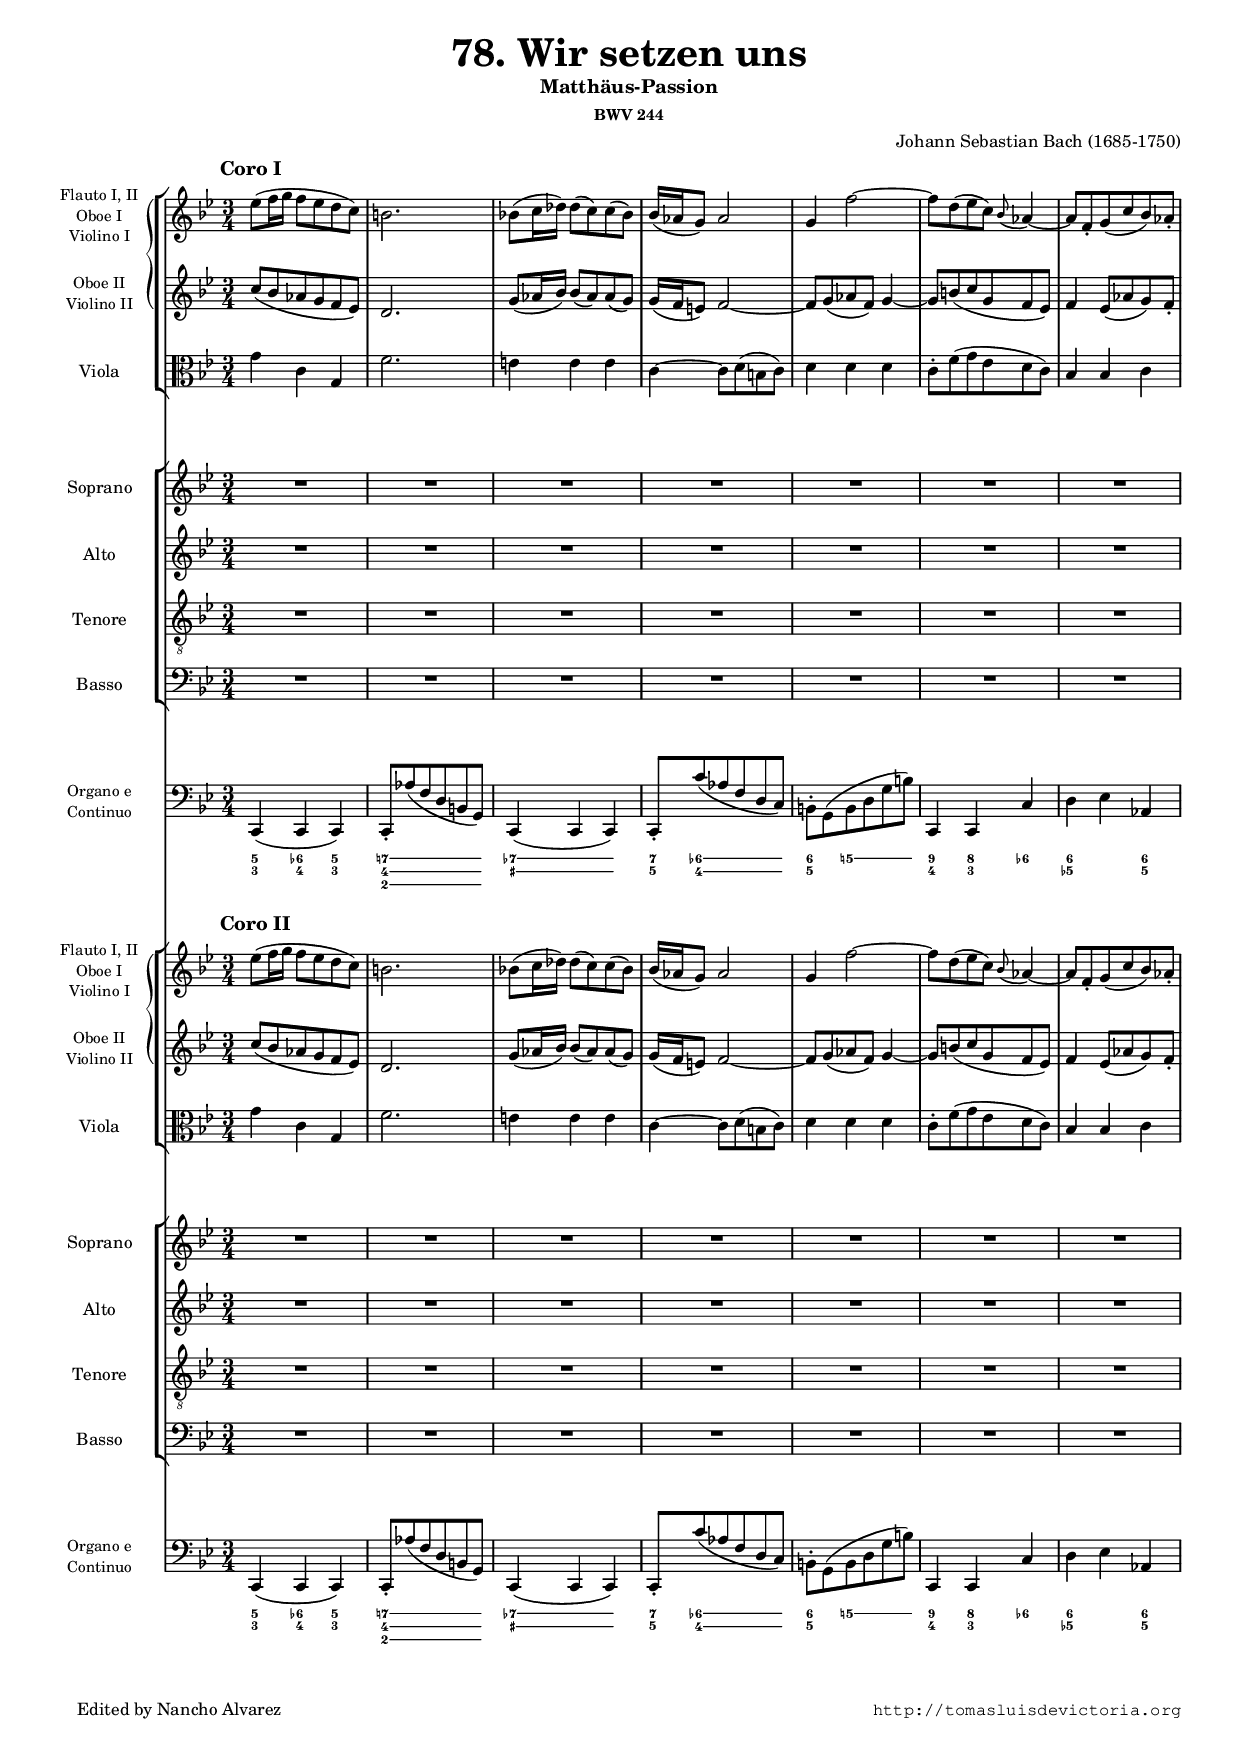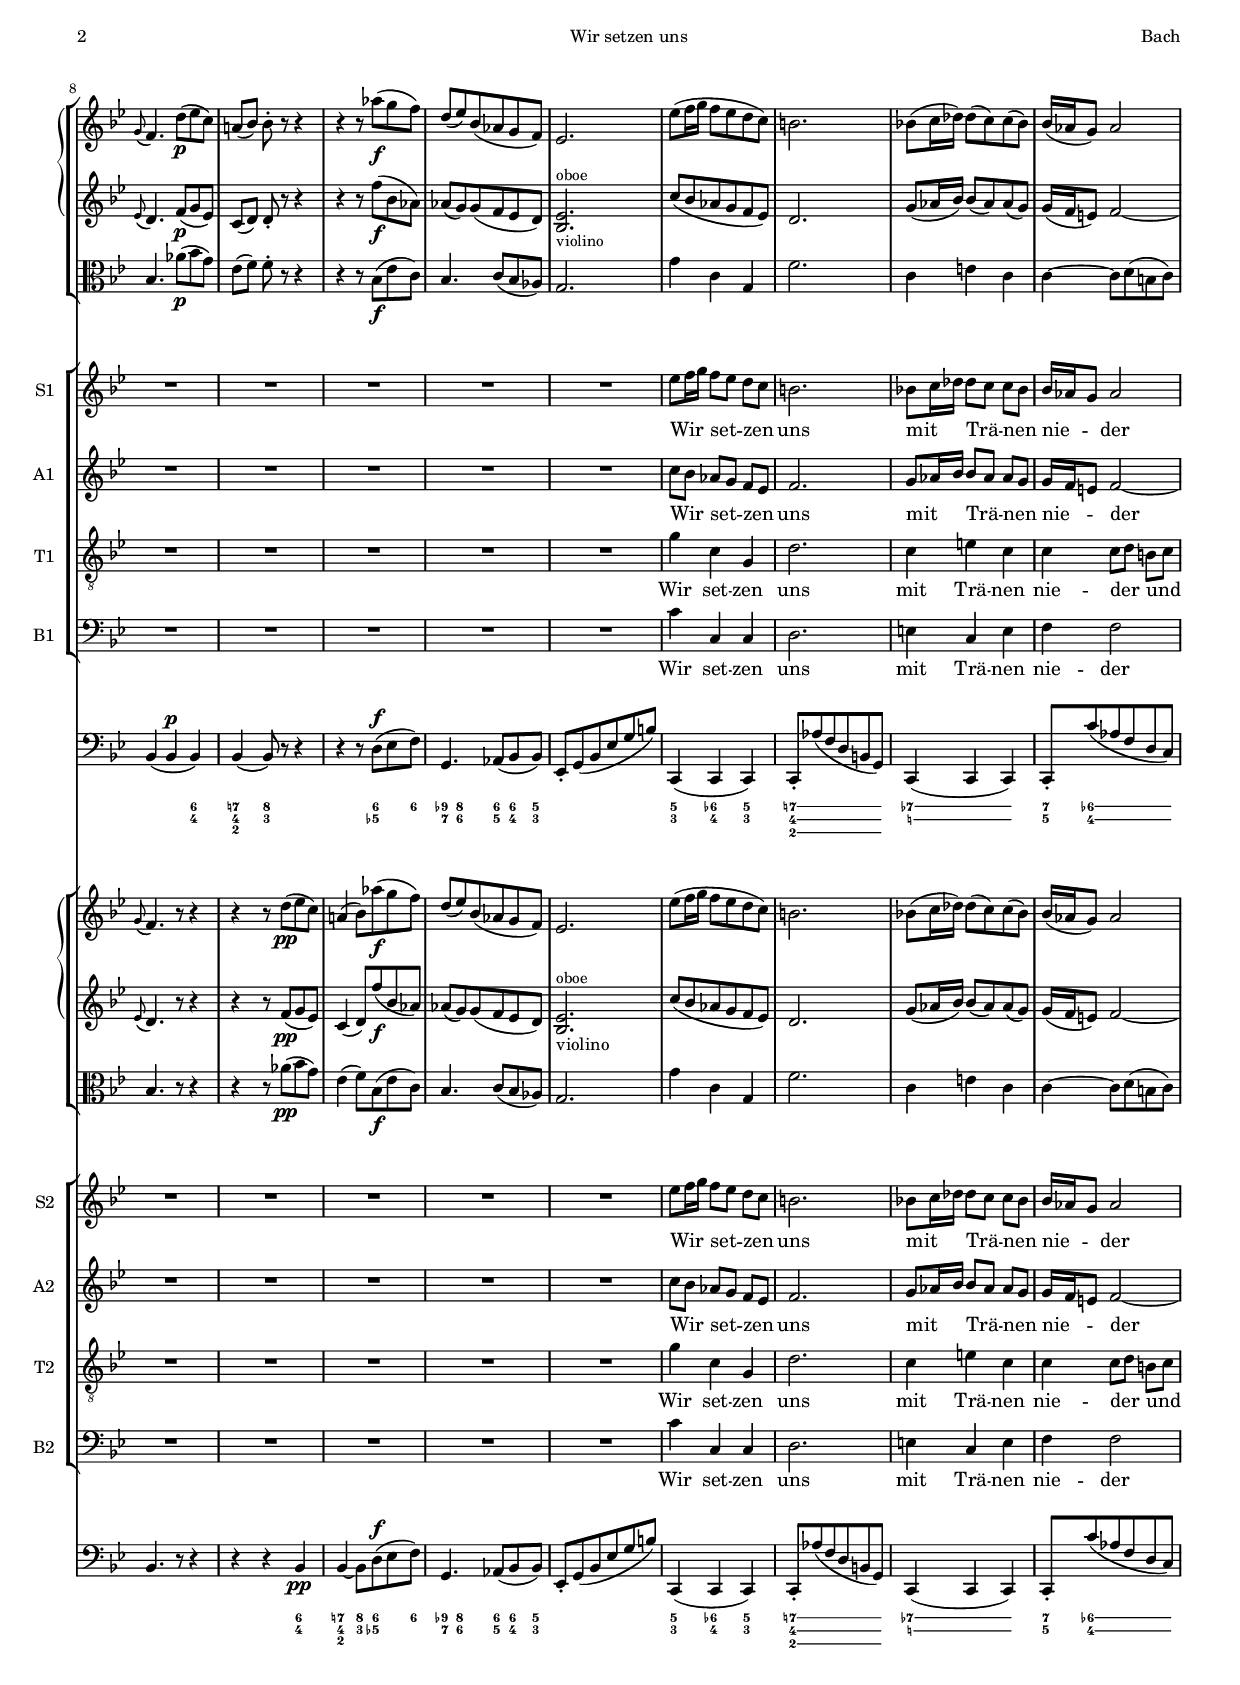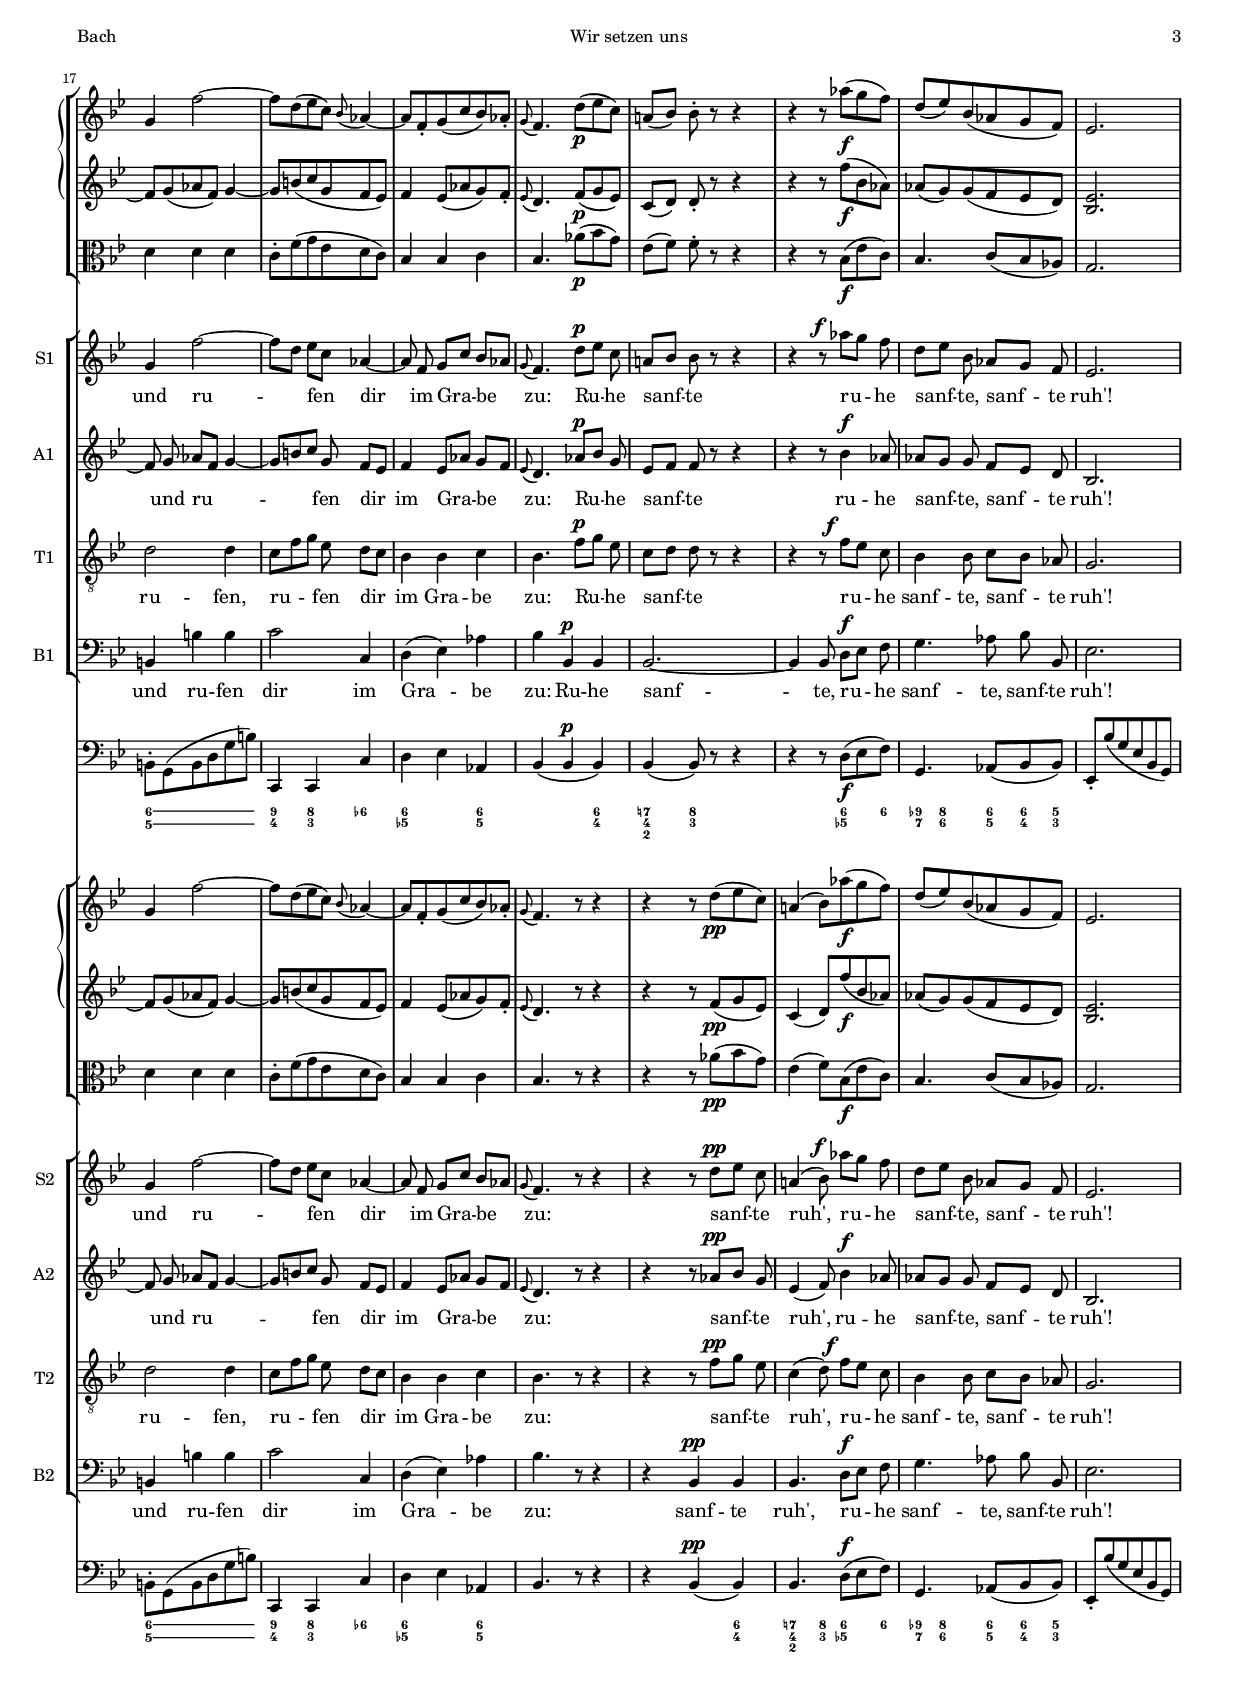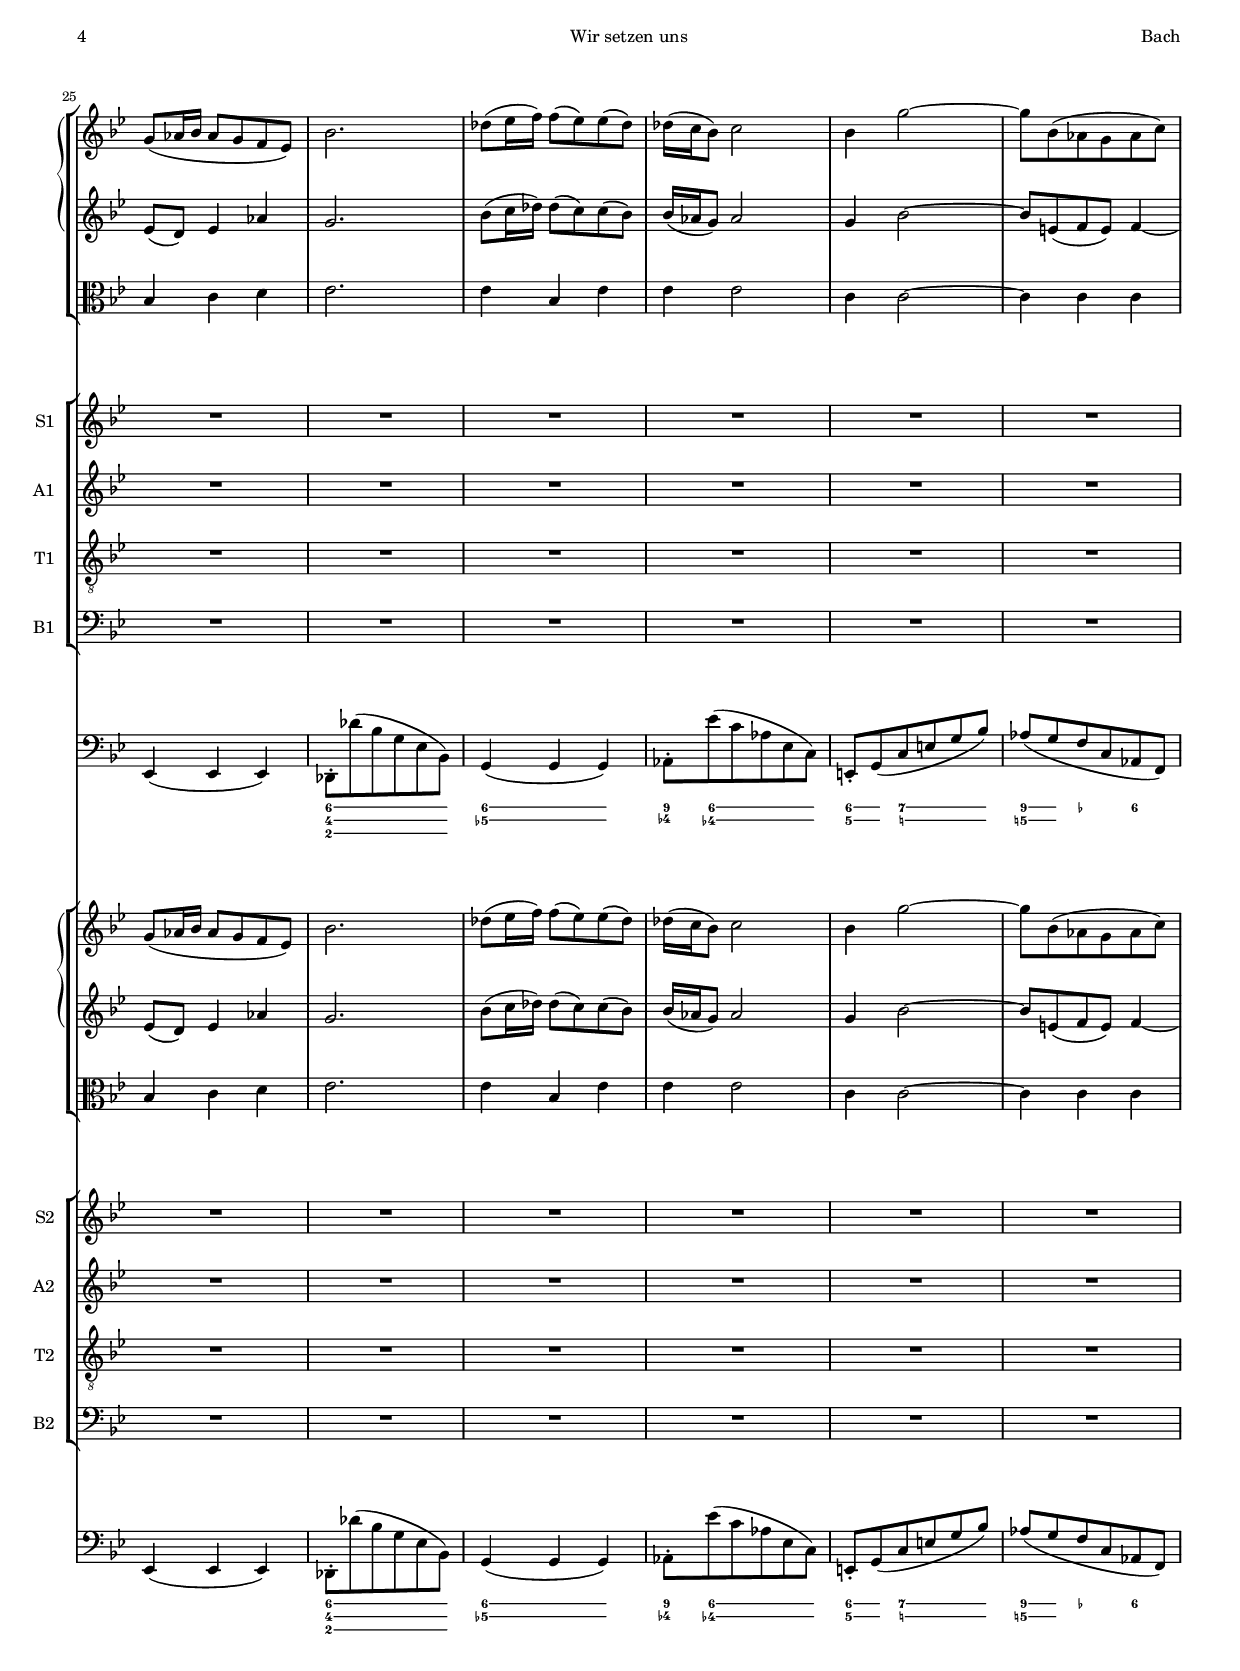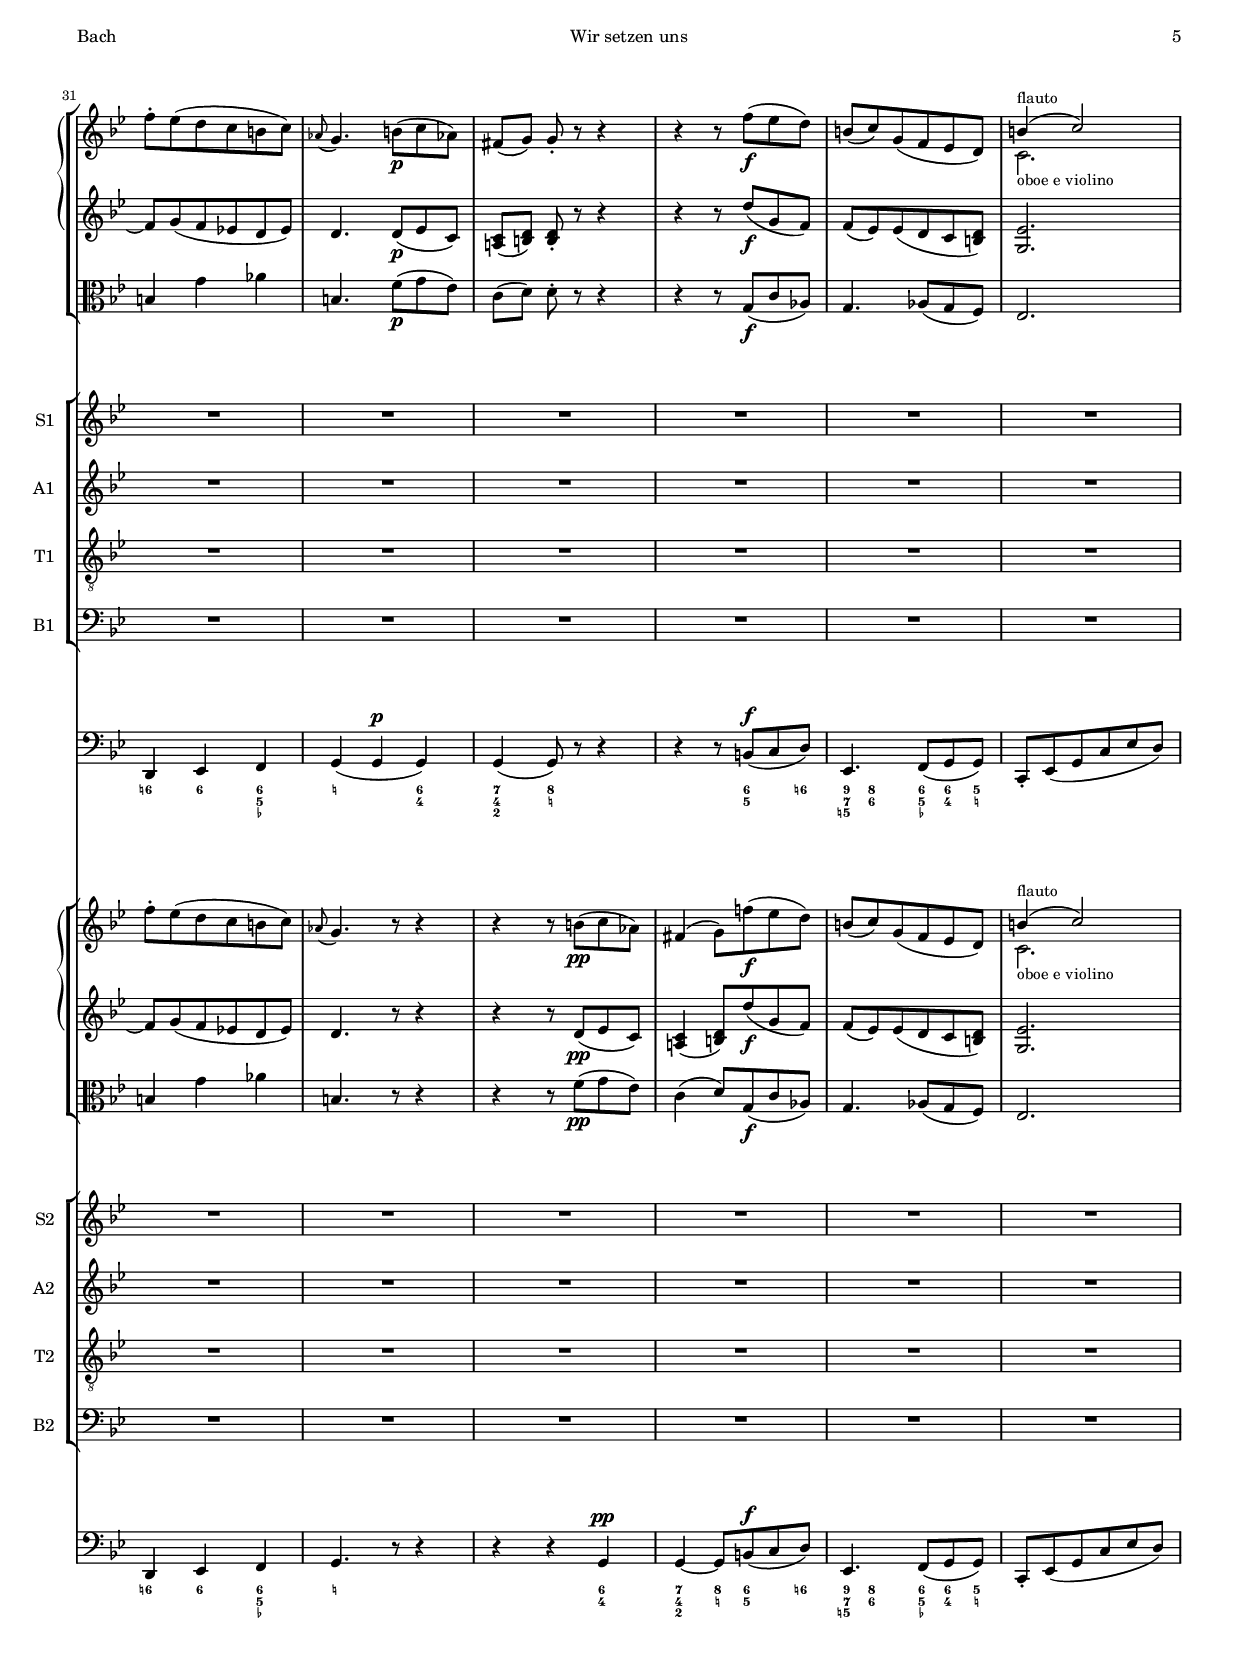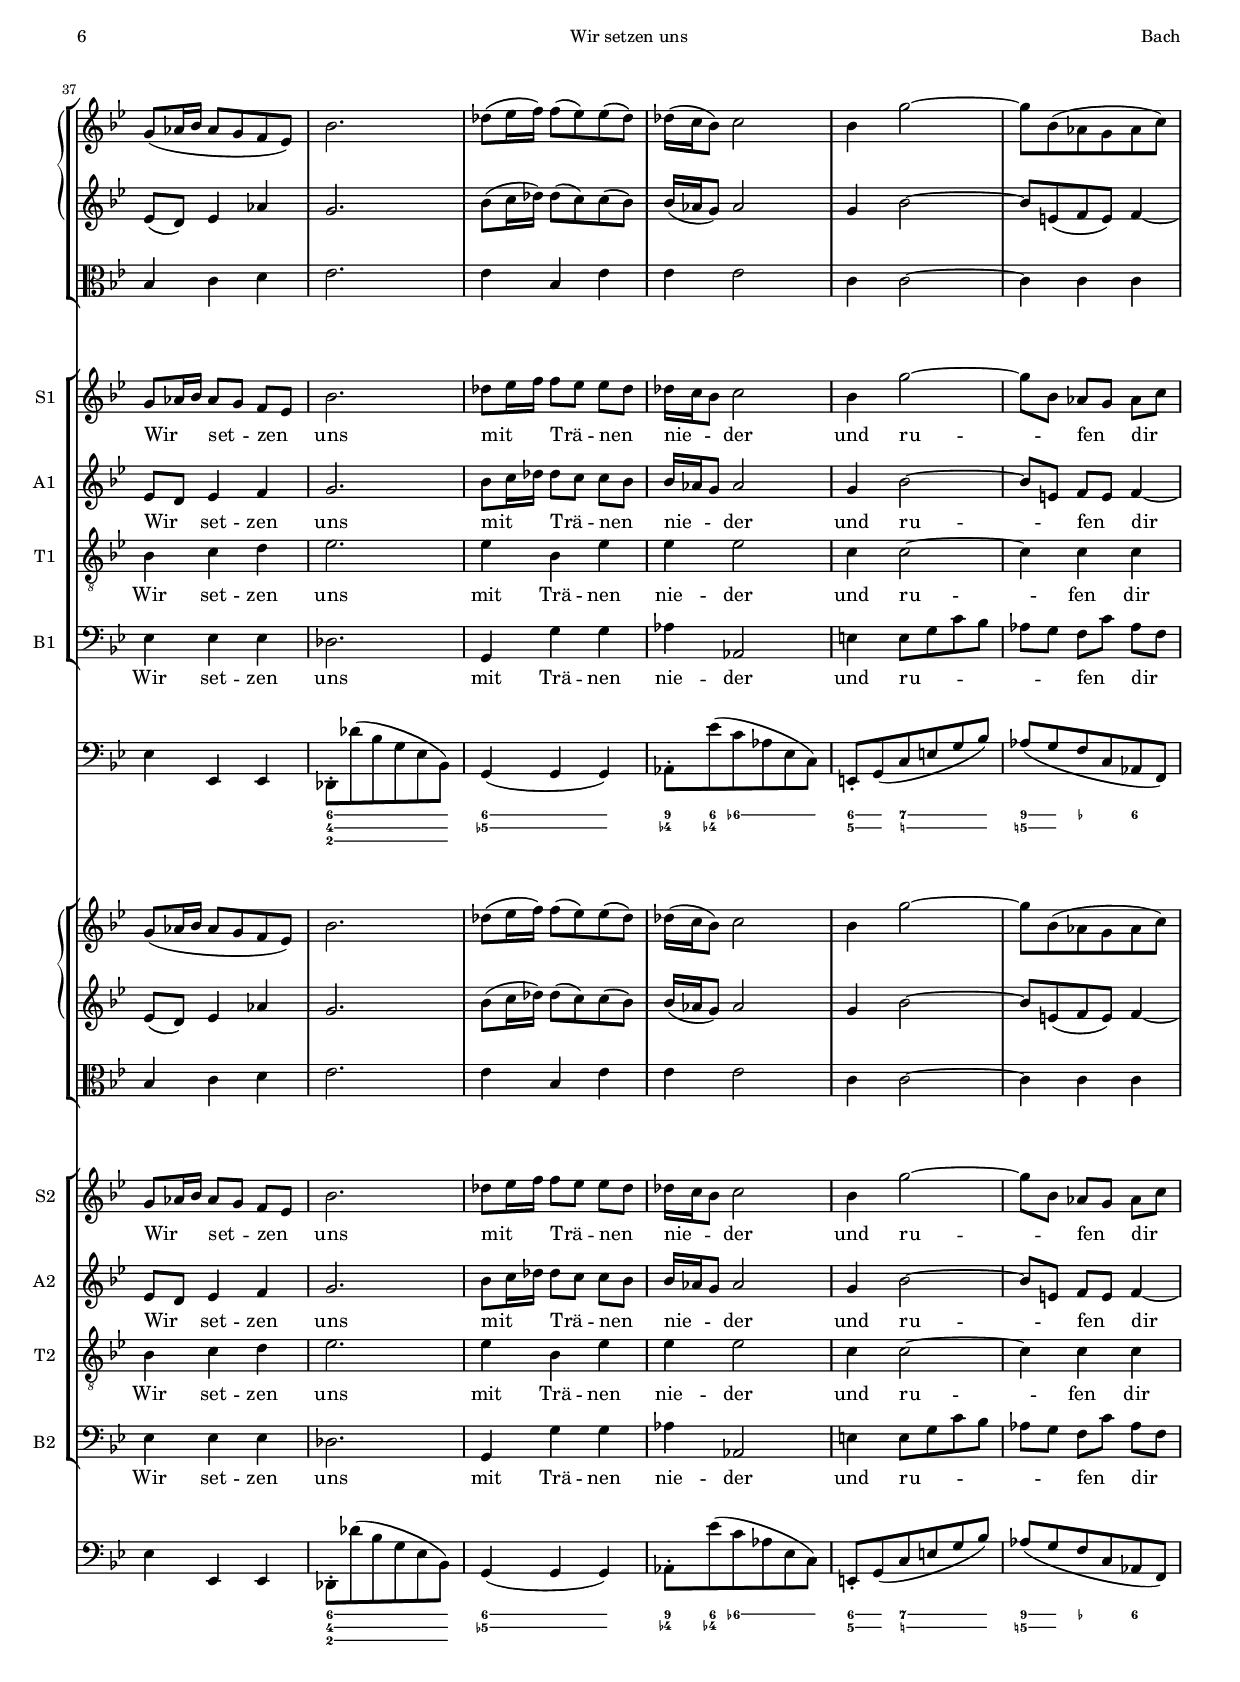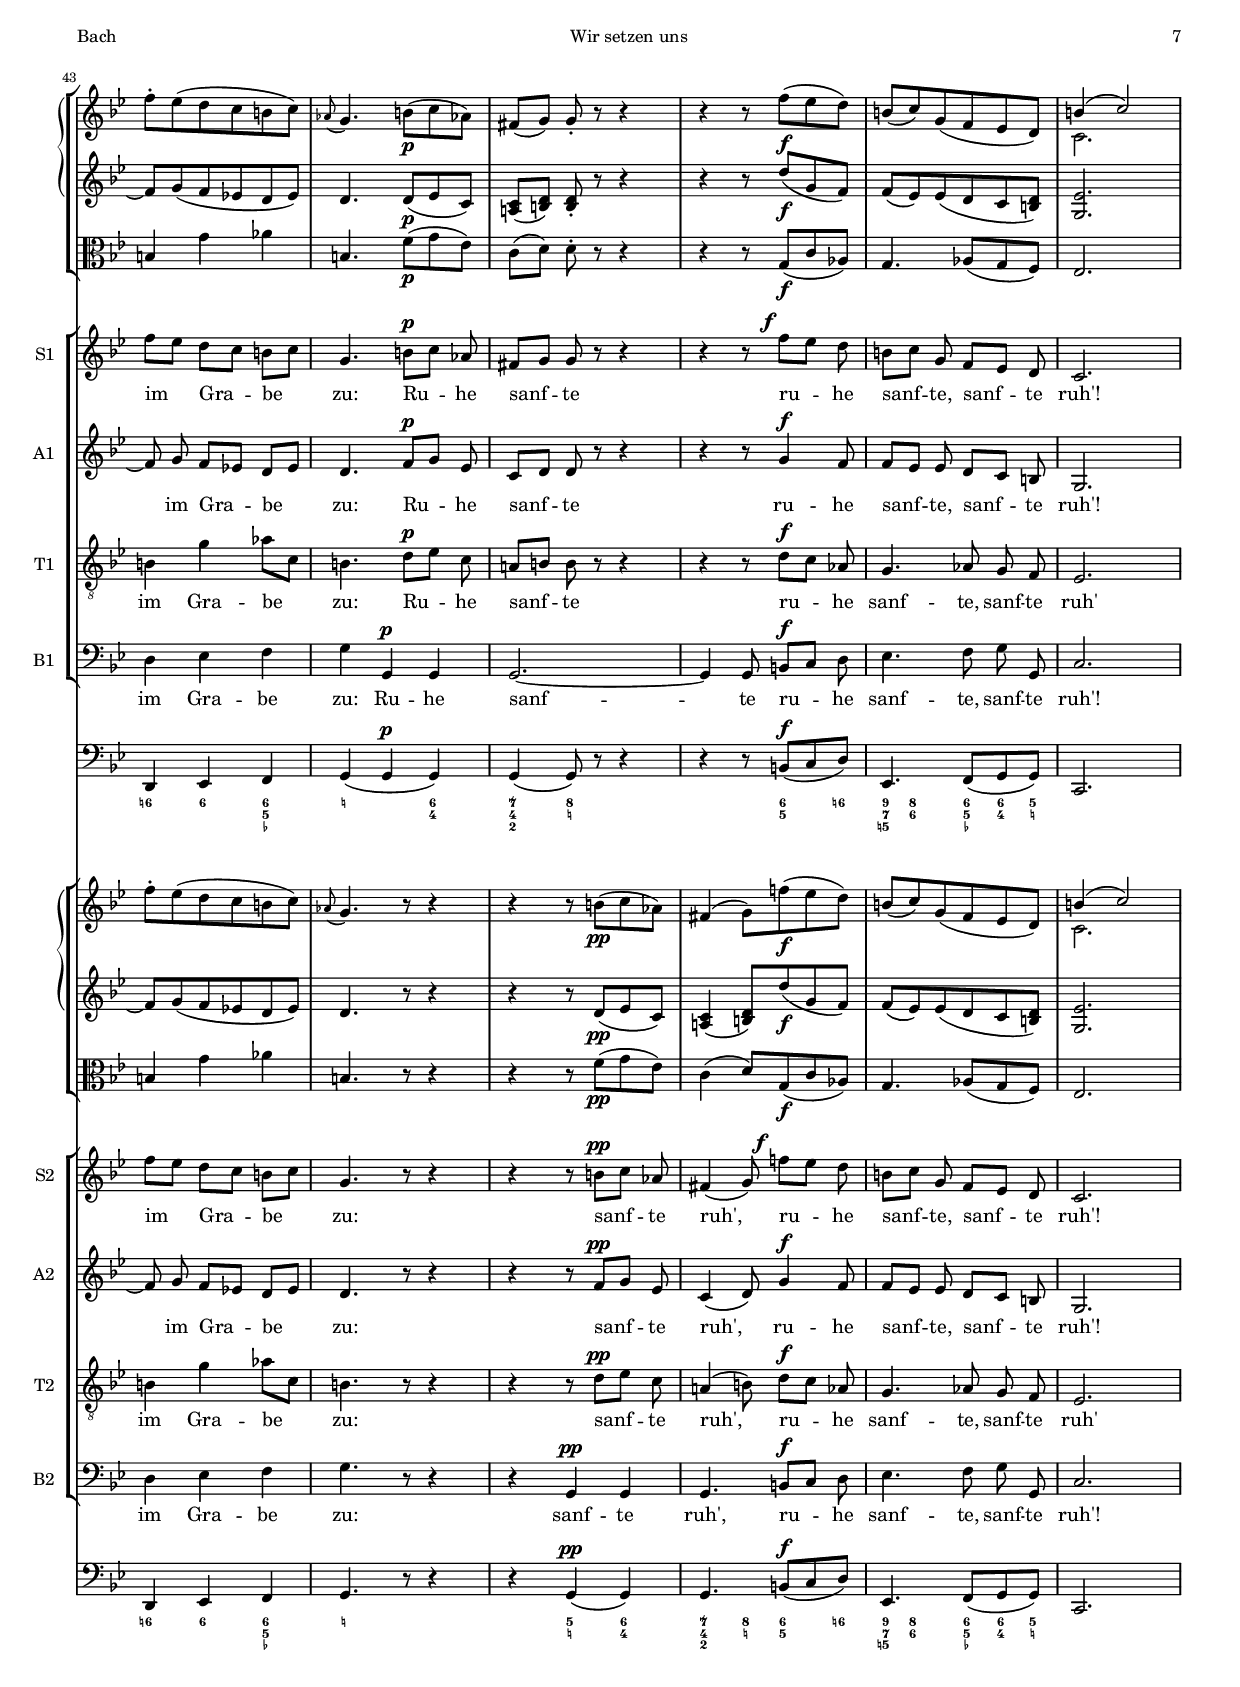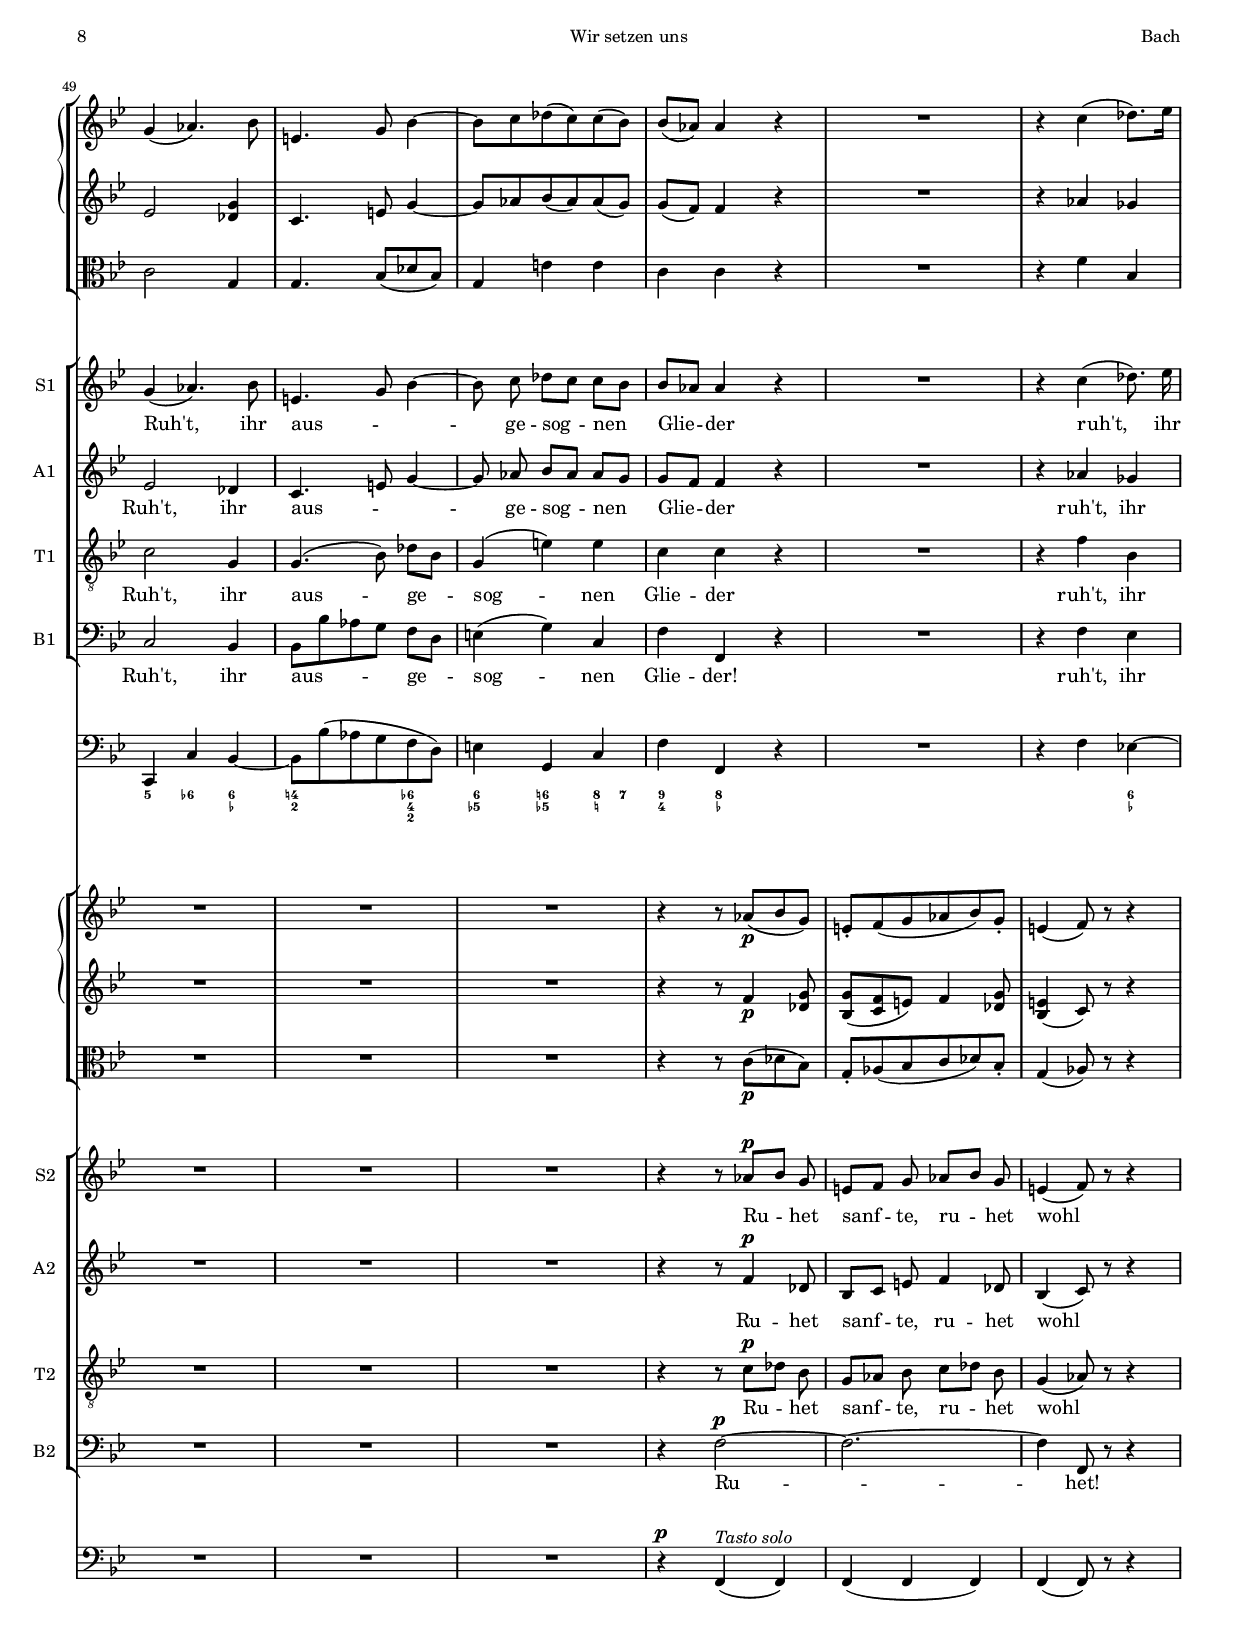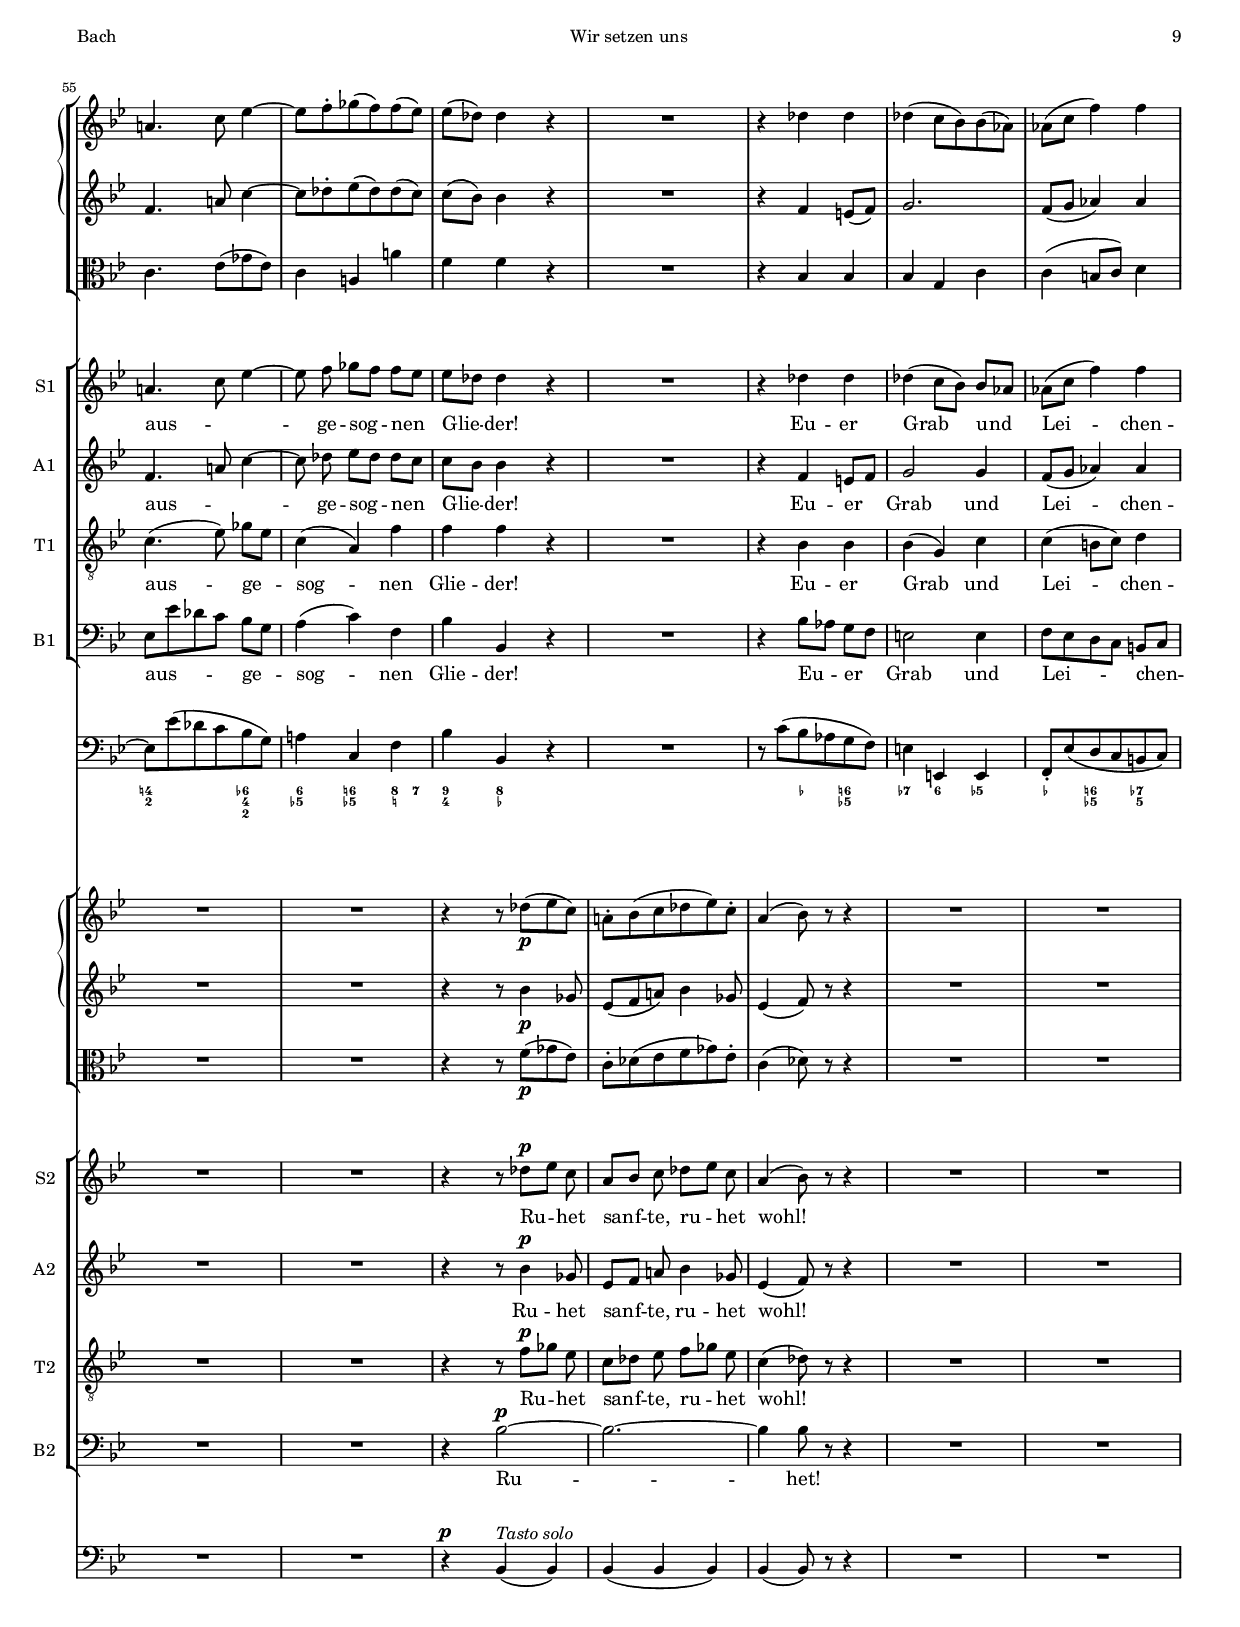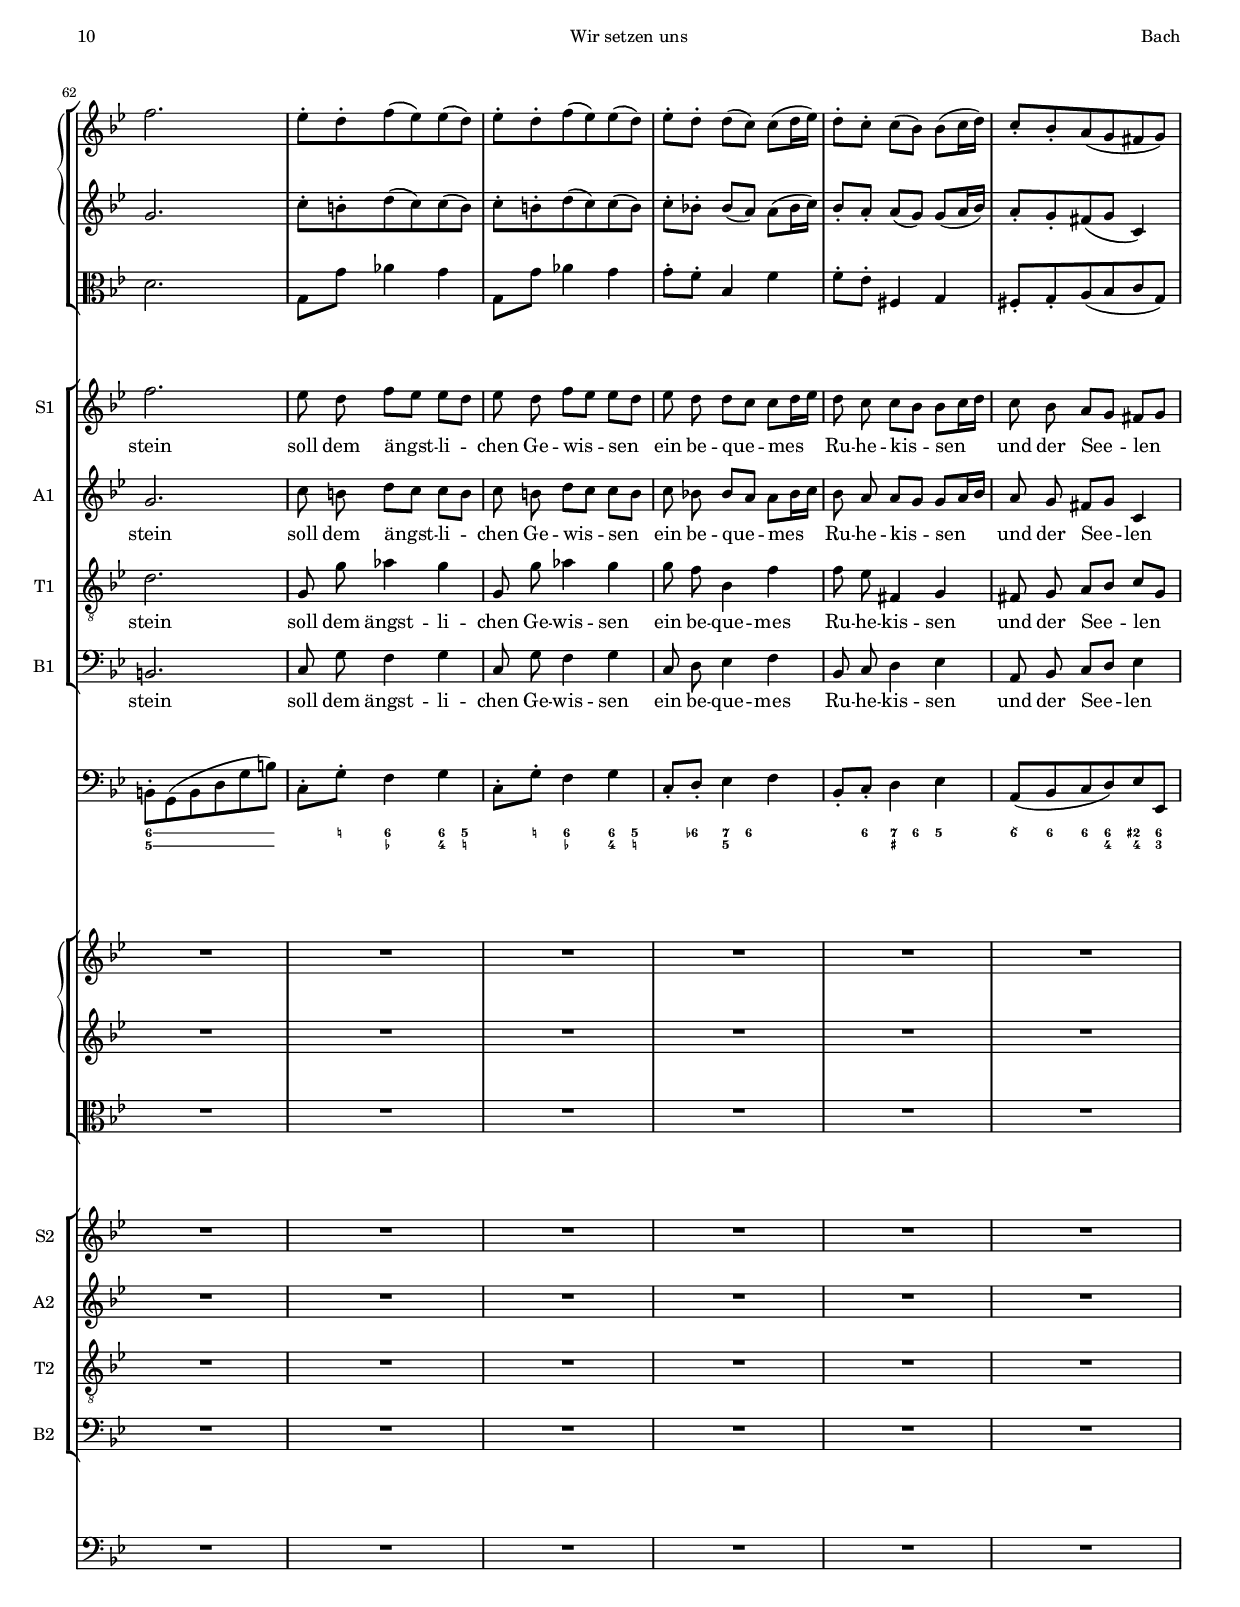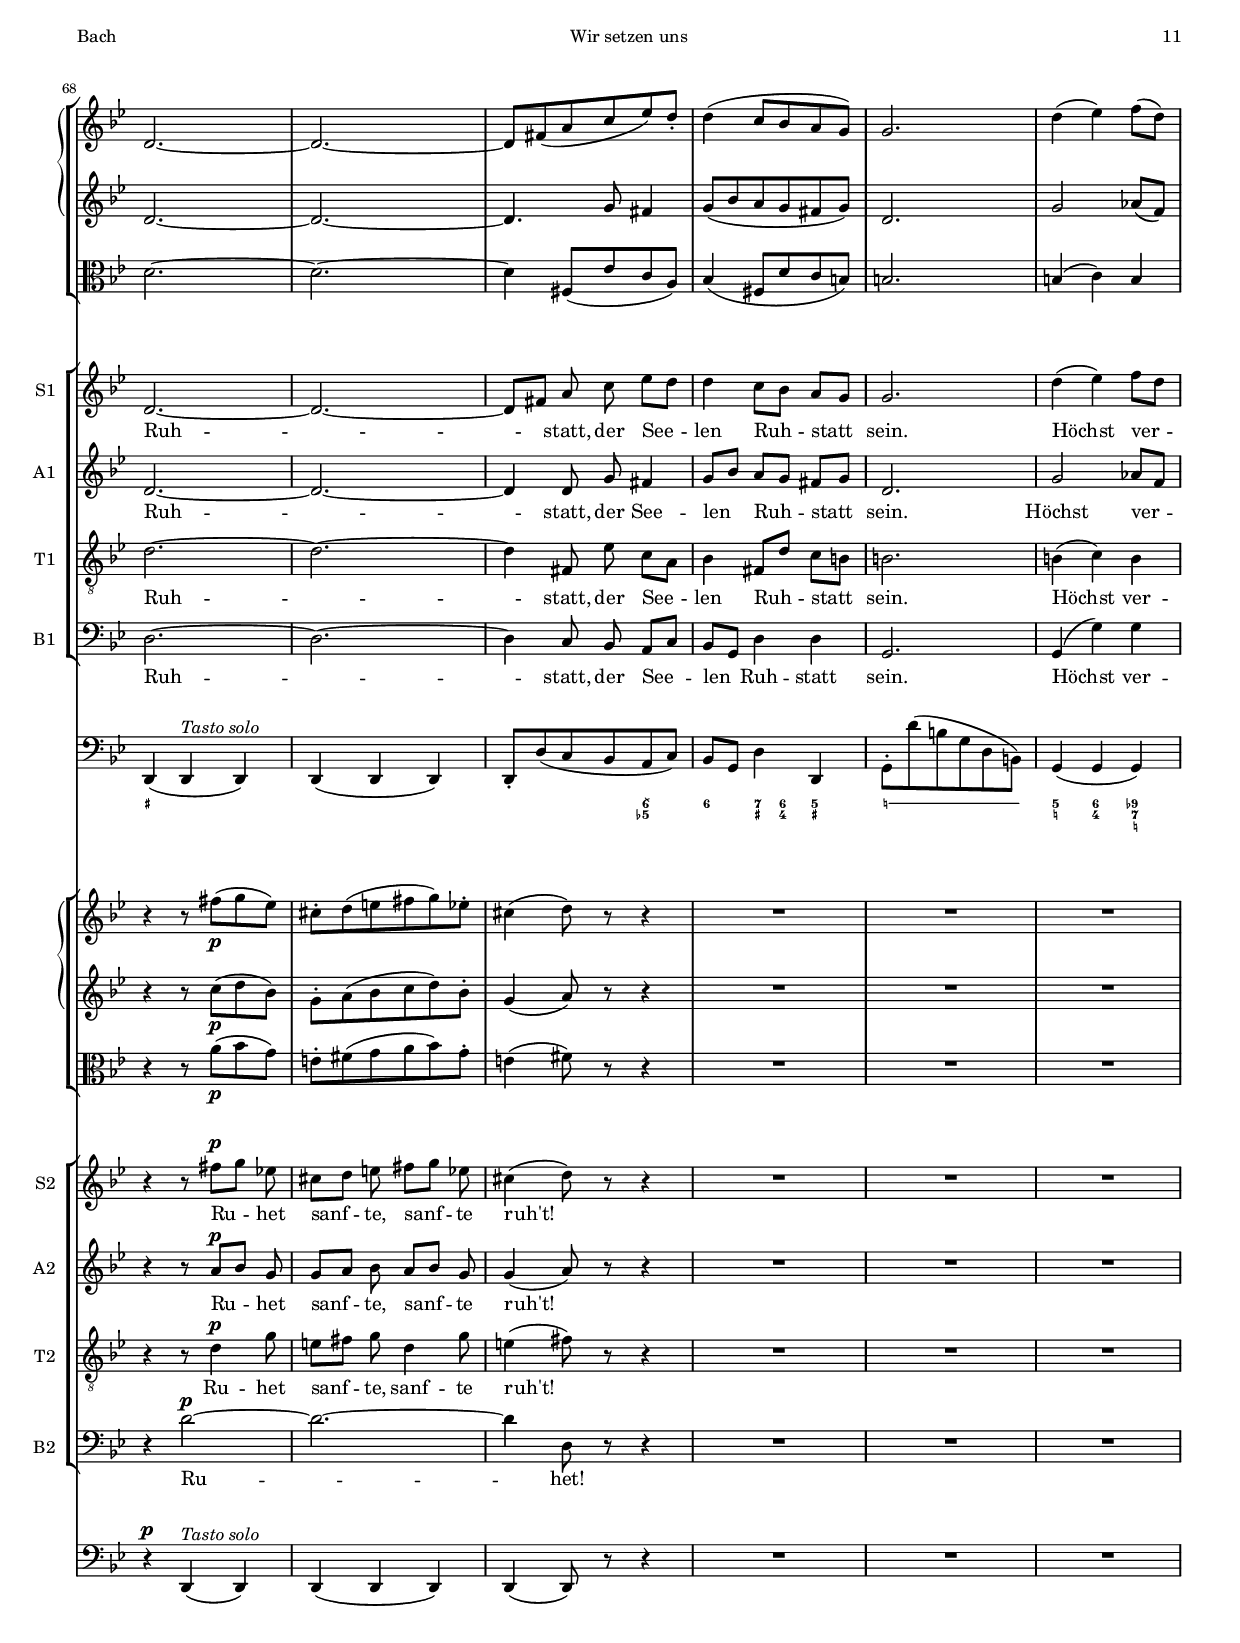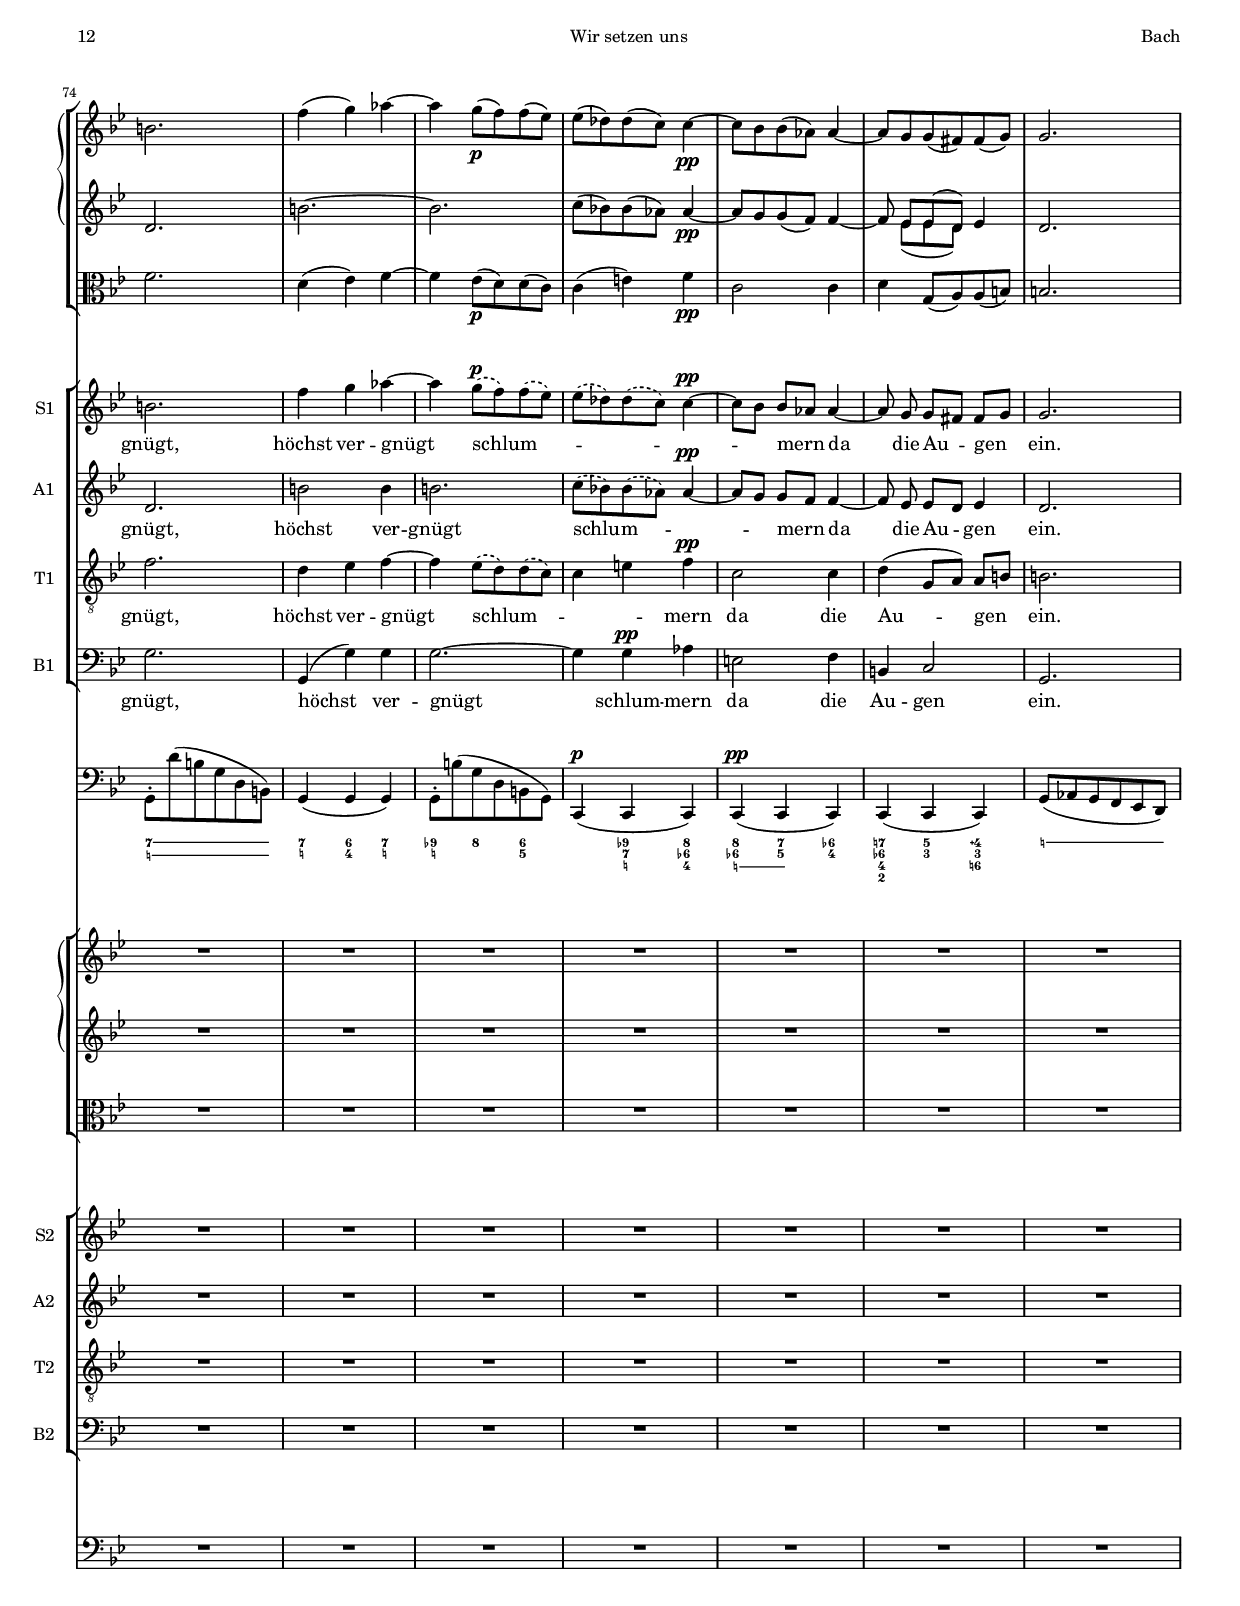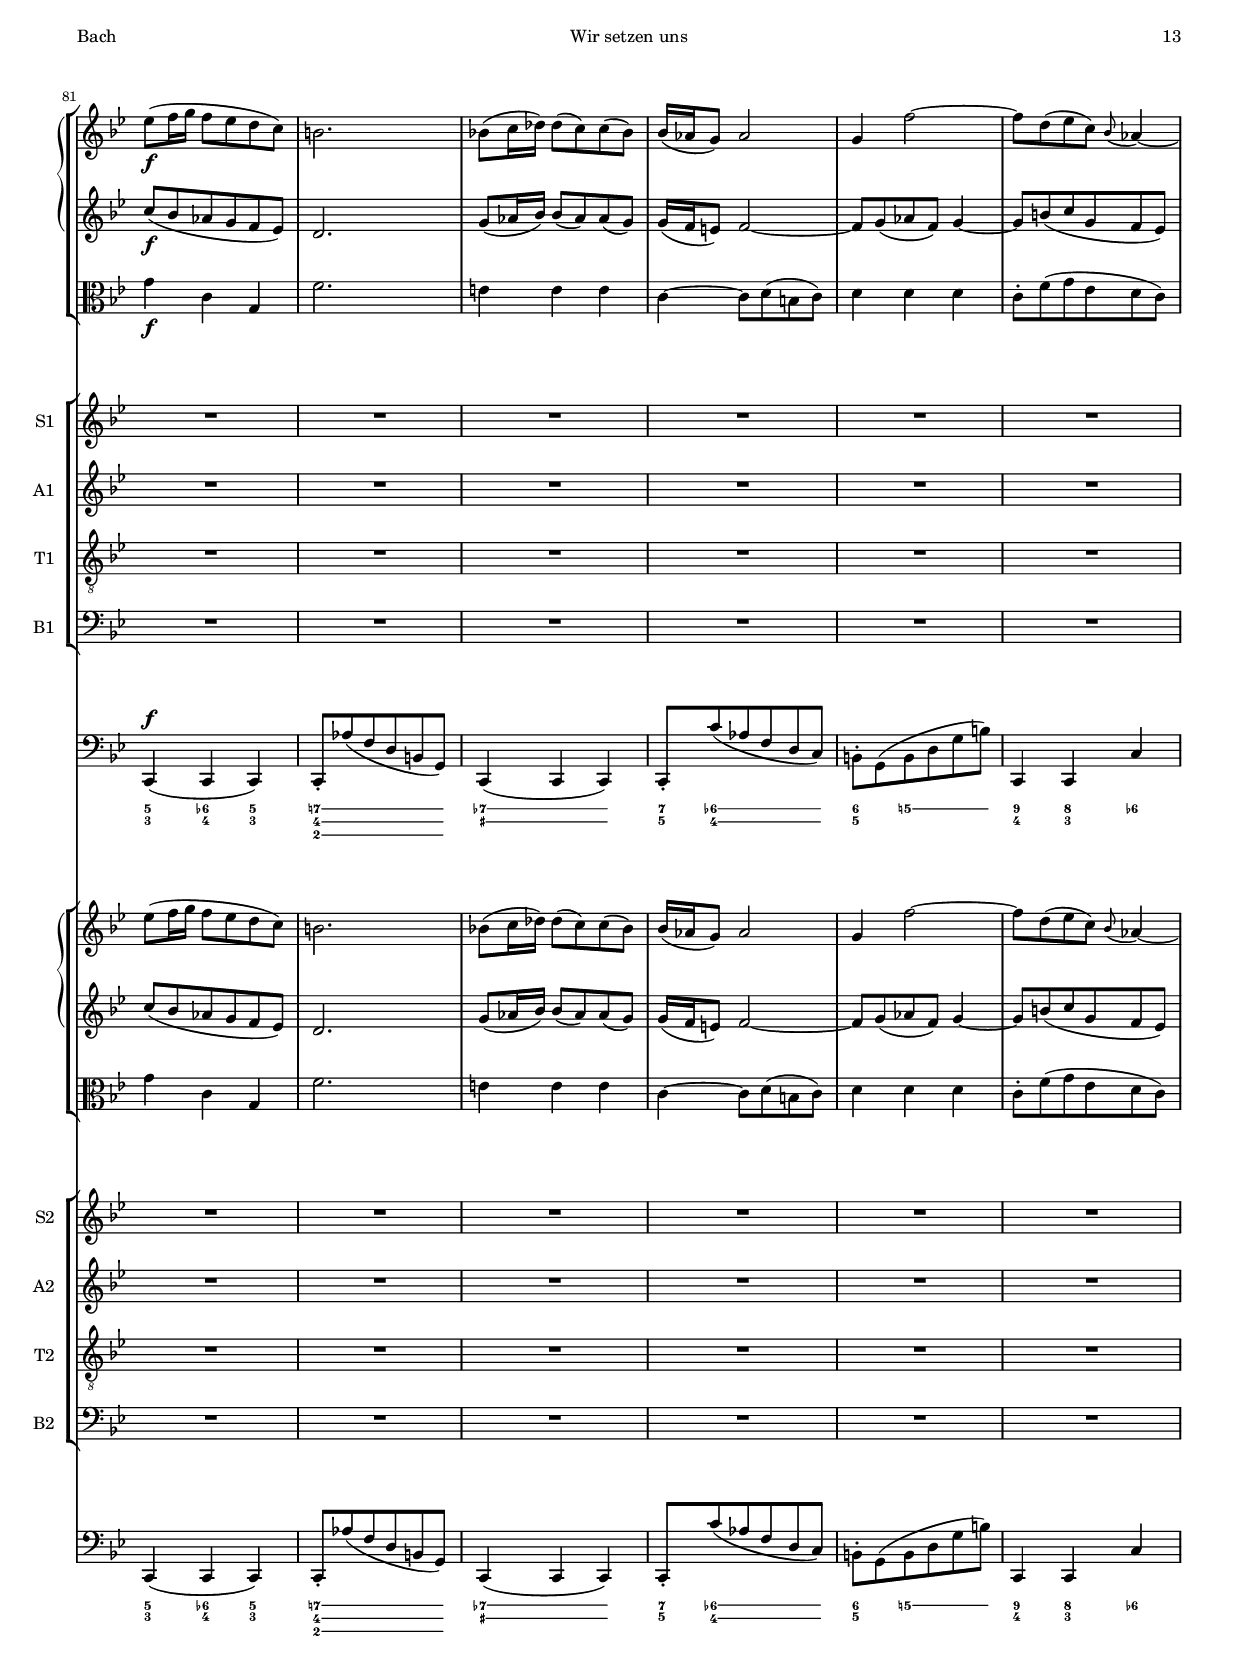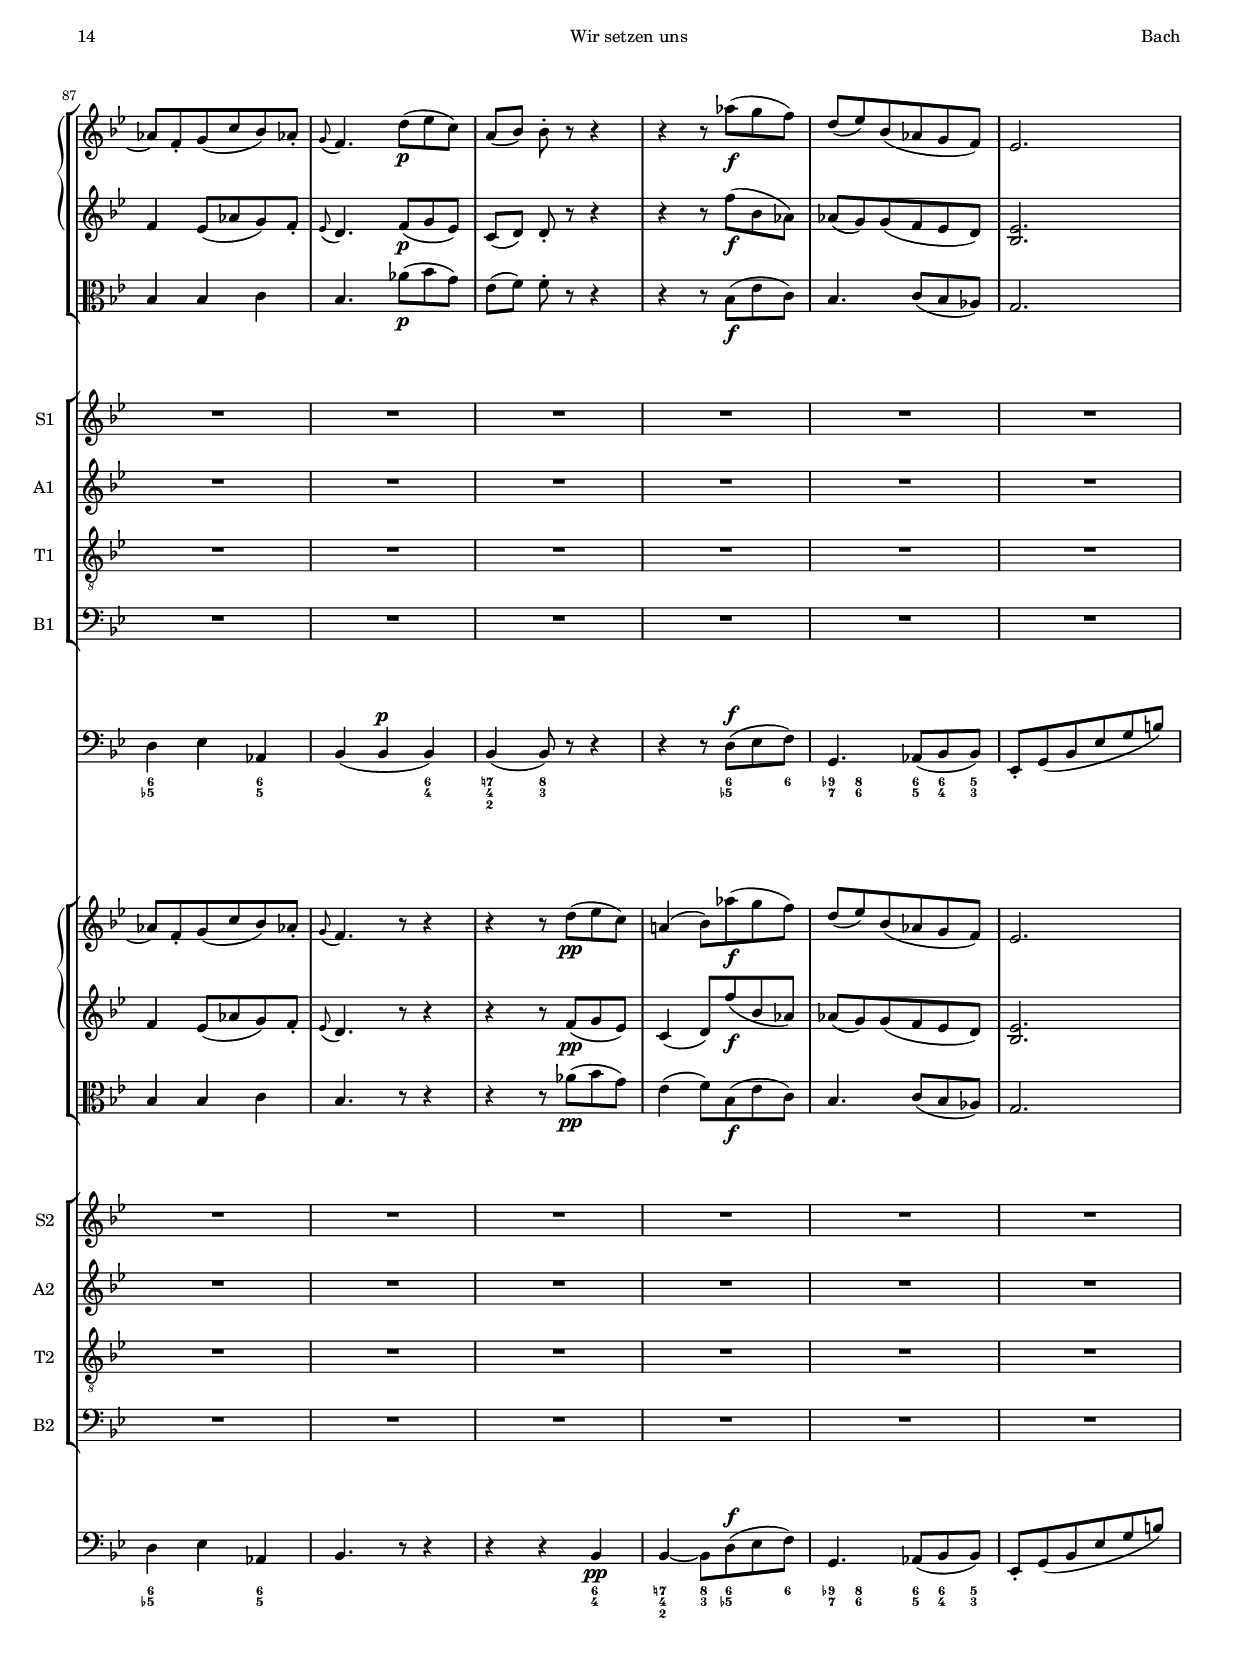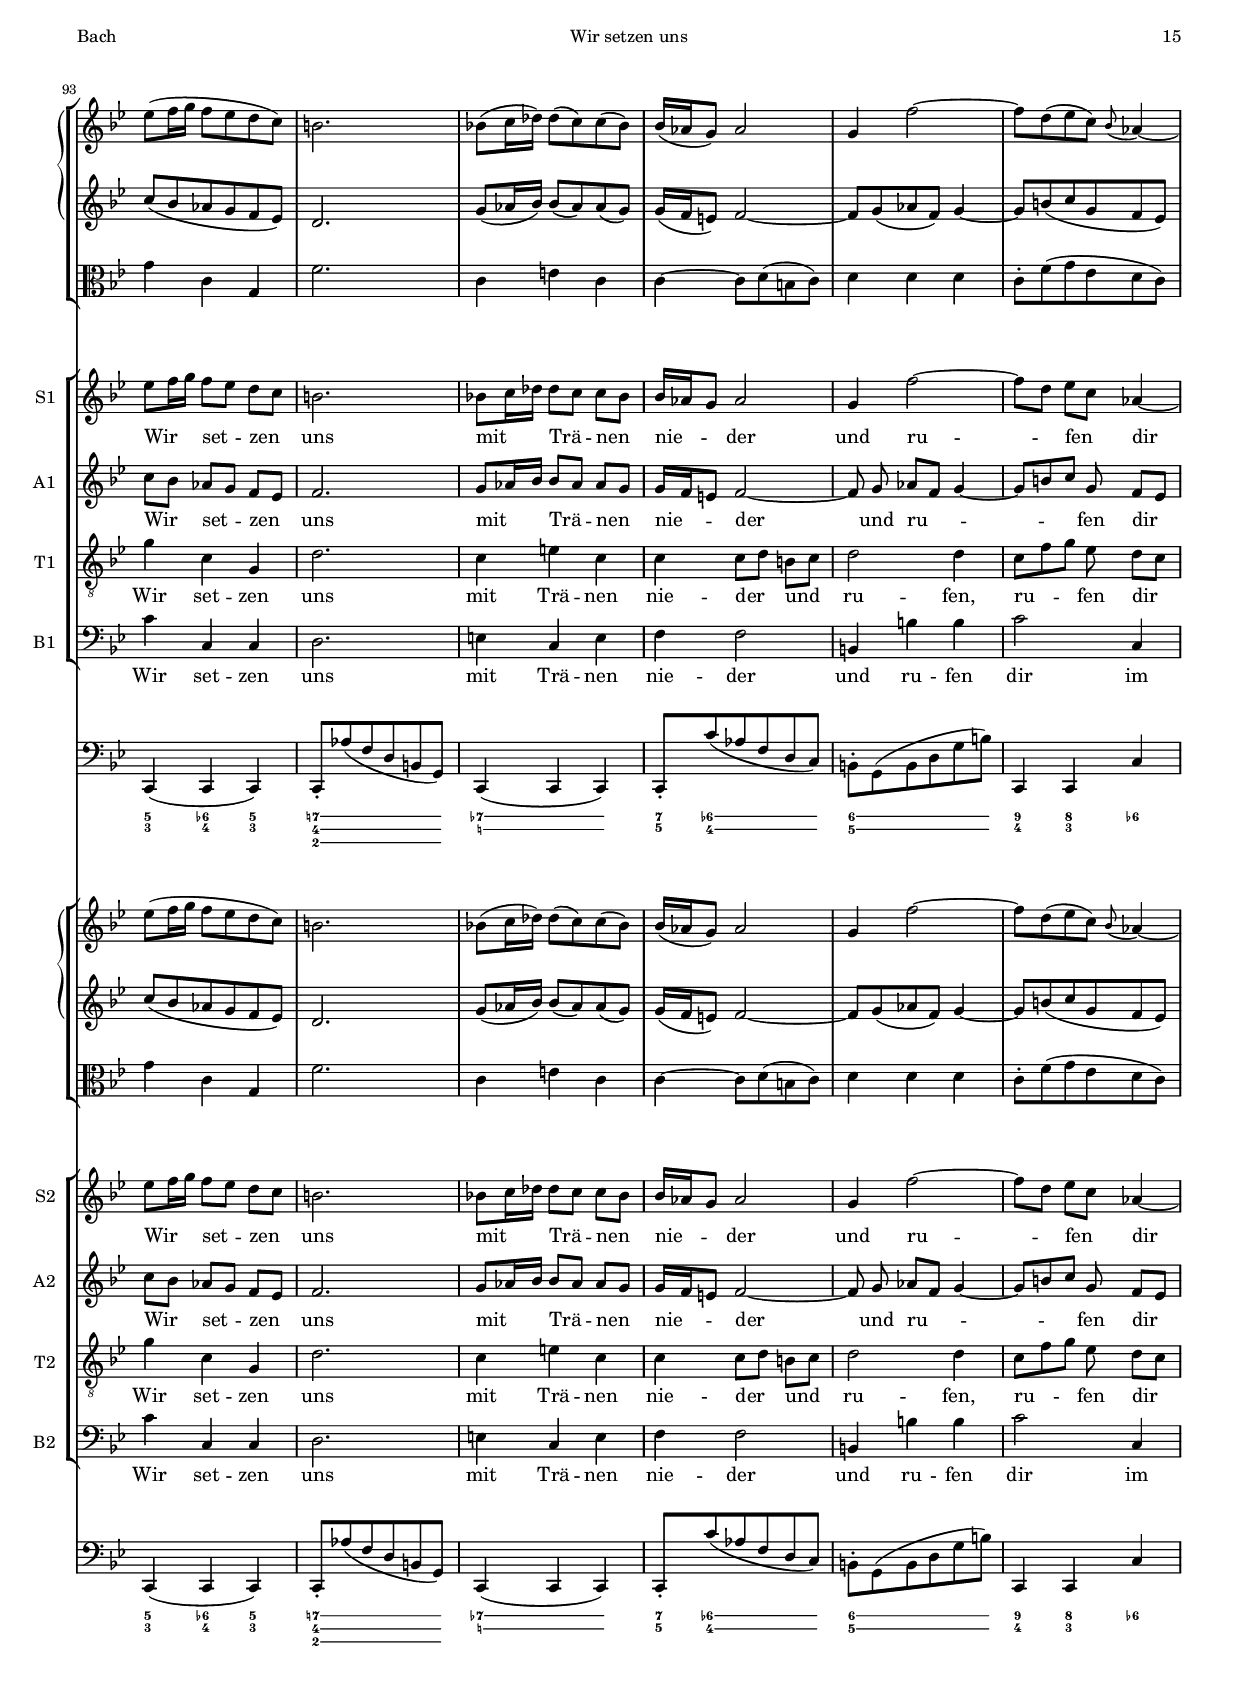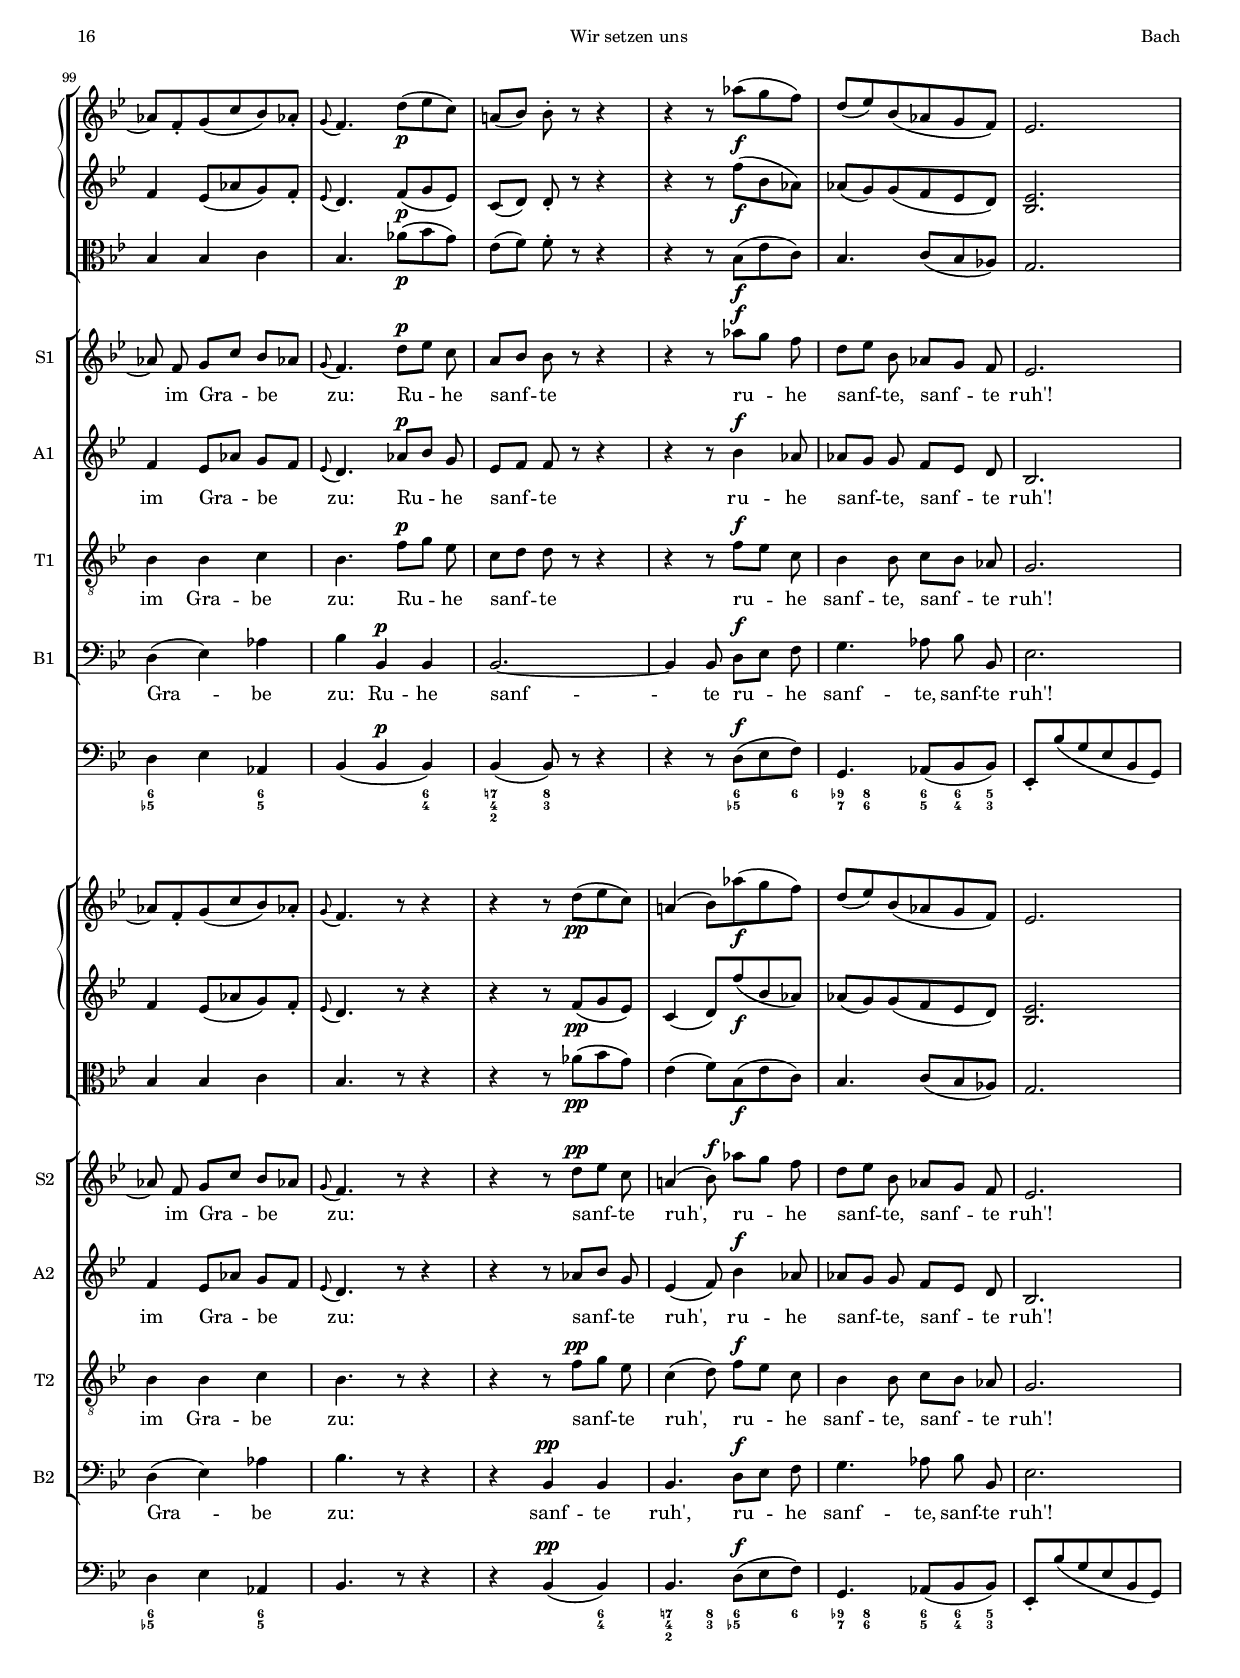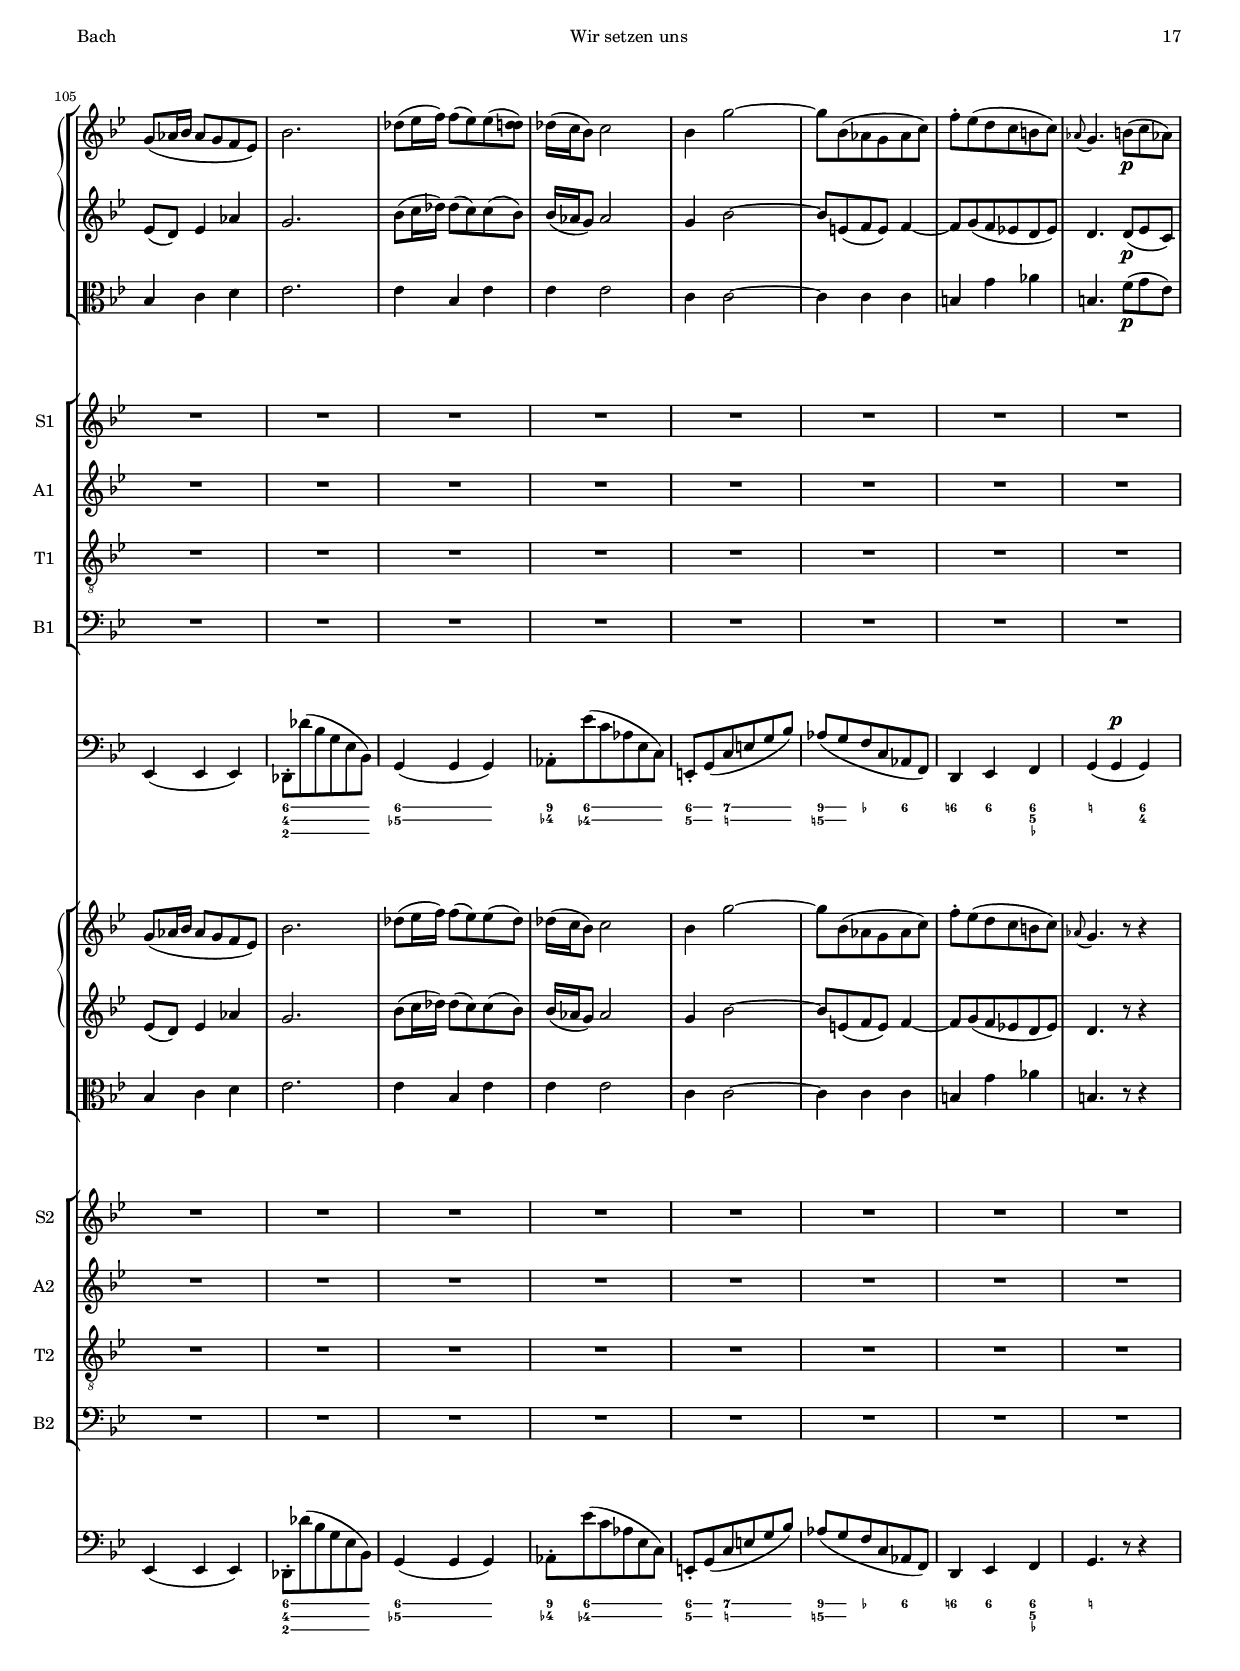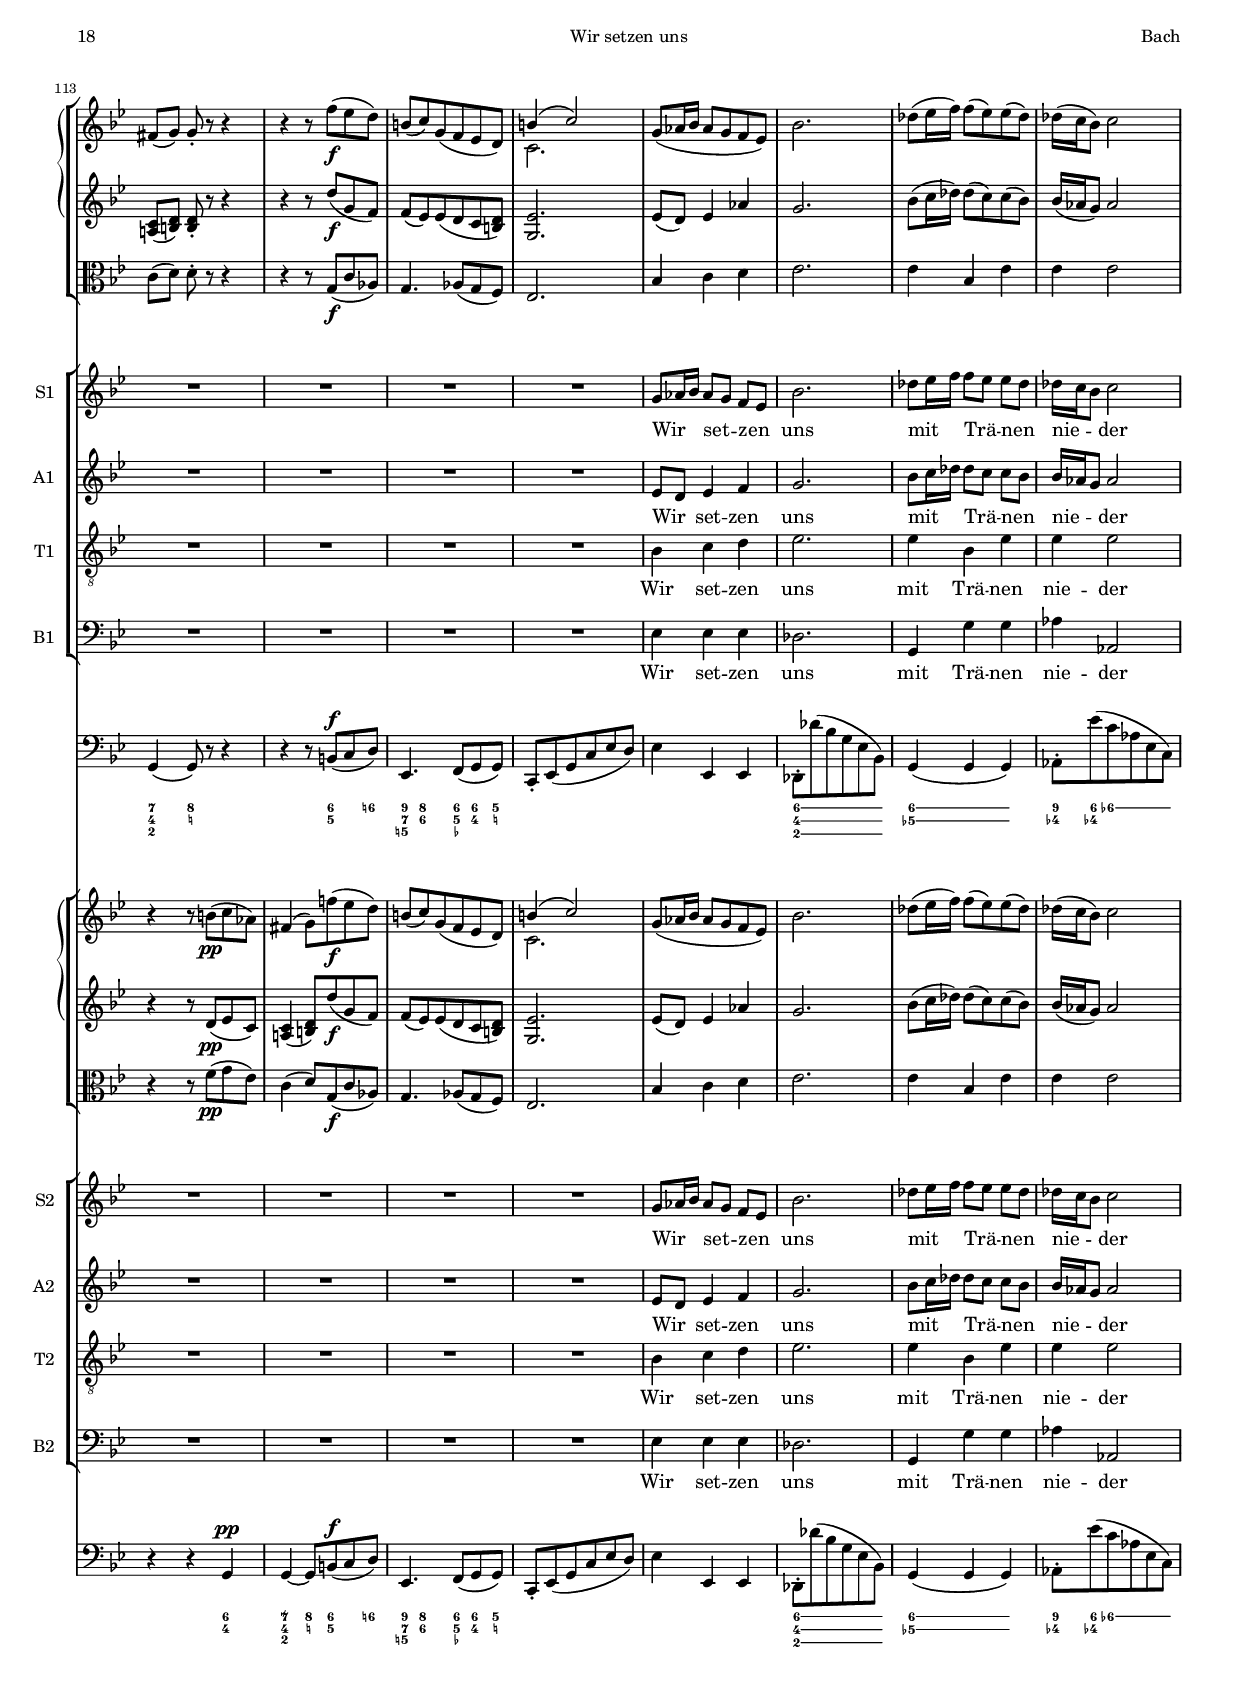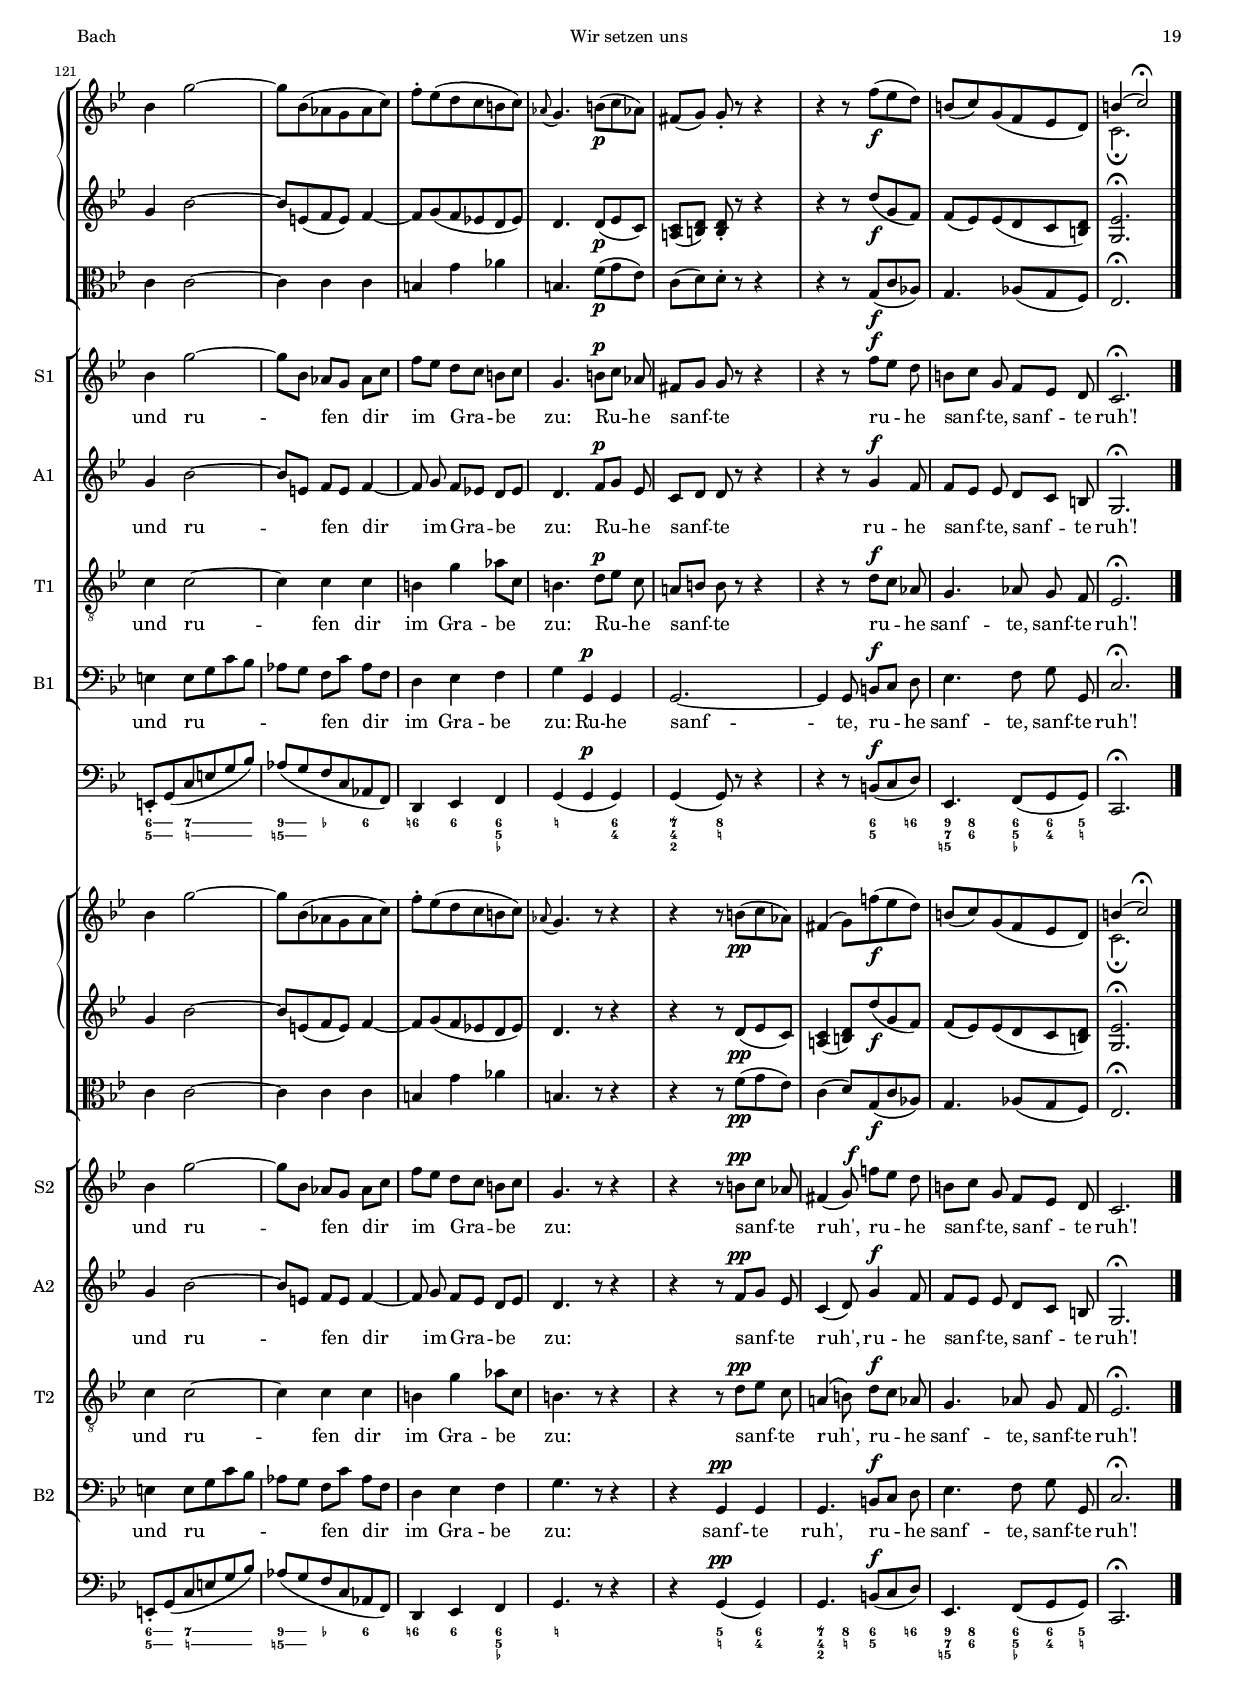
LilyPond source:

\version "2.18.0"

#(set-default-paper-size "a4")
#(set-global-staff-size 15)
#(ly:set-option 'point-and-click #f)

italicas=\override LyricText.font-shape = #'italic
rectas=\override LyricText.font-shape = #'upright
ss=\once \set suggestAccidentals = ##t
incipitwidth = 20
mtempo={\tempo 4 = 66}
pfermata=\markup{"(" \musicglyph #"scripts.ufermata" ")"}

htitle="Wir setzen uns"
hcomposer="Bach"

\header {
	title=\markup{\fontsize #3 "78. Wir setzen uns"}
	subtitle="Matthäus-Passion"
	subsubtitle=\markup{"BWV 244" \vspace #1 }
	composer="Johann Sebastian Bach (1685-1750)"
	%opus="(-)"
	%poet=\markup{"BWV 244"}
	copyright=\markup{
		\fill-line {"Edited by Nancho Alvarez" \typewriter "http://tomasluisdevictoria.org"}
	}
%	tagline=""
}

global={
  \compressFullBarRests
  \key bes \major \time 3/4
  \skip 1*3/4*128
  \bar "|."
}


cantus=\relative c''{
        \once \override TextScript.padding = #4
	\once \override TextScript.X-offset = #-10
	%s4*0^\markup{\larger \bold "Coros 1 y 2"} %notablet
	R1*3/4*12
	ees8[ f16 g] f8[ ees] d[ c]
	b2.
	bes!8[ c16 des] des8[ c] c[ bes]
	bes16[ aes g8] aes2
	g4 f'2 ~
	f8[ d] ees[ c] aes4 ~
	aes8 f g8[ c] bes[ aes]
	\appoggiatura{g8} f4. d'8[^\p ees] c
	a!8[ bes] bes r r4
	r4 r8
	\once \override DynamicText.X-offset = #-3.5
	 aes'[^\f g] f
	d8[ ees] bes aes[ g] f
	ees2. \break
	%\set Staff.shortInstrumentName="S"
	\once \override TextScript.padding = #3
	\once \override TextScript.X-offset = #-6
	%s4*0^\markup{\larger \bold "Coros 1 y 2"} %notablet
	R1*3/4*12
	g8[ aes16 bes] aes8[ g] f[ ees]
	bes'2.
	des8[ ees16 f] f8[ ees] ees[ des]
	des16[ c bes8] c2
	bes4 g'2 ~
	g8[ bes,] aes[ g] aes[ c]
	%\set Staff.shortInstrumentName="S1"
	f[ ees] d[ c] b[ c]
	g4. b8^\p[ c] aes
	fis8[ g] g8 r r4
	r4 r8
	\once \override DynamicText.X-offset = #-2
	 f'^\f[ ees] d
	b8[ c] g f[ ees] d
	\once \override Score.TextScript.X-offset = #-1.5
	c2.%^\pfermata
	g'4( aes4.) bes8
	e,4. g8 bes4 ~
	bes8 c des[ c] c[ bes]
	bes[ aes] aes4 r
	R1*3/4
	r4 c( des8.) ees16
	a,!4. c8 ees4 ~
	ees8 f ges8[ f] f[ ees]
	ees[ des] des4 r
	R1*3/4
	r4 des des
	des( c8[ bes]) bes[ aes]
	aes8[( c] f4) f
	f2.
	ees8 d f[ ees] ees[ d]
	ees d f[ ees] ees[ d]
	ees d d[ c] c[ d16 ees]
	d8 c c[ bes] bes[ c16 d]
	c8 bes a[ g] fis[ g]
	d2. ~
	d ~
	d8[ fis] a c ees[ d]
	d4 c8[ bes] a[ g]
	g2.
	d'4( ees) f8[ d]
	b2.
	f'4 g aes ~
	\slurDashed
	aes g8^\p[( f) f( ees)] % no hay ligaduras de articulación en el coro, pero sí en la orquesta
	ees8[( des) des( c)] c4^\pp ~
	\slurSolid
	c8[ bes] bes[ aes] aes4 ~
	aes8 g g[ fis] fis[ g]
	g2.
	\override Score.RehearsalMark.self-alignment-X=#right
	%\mark \markup{"D.C."}
	
	
	R1*3/4*12
	ees'8[ f16 g] f8[ ees] d[ c]
	b2.
	bes!8[ c16 des] des8[ c] c[ bes]
	bes16[ aes g8] aes2
	g4 f'2 ~
	f8[ d] ees[ c] aes4 ~
	aes8 f g8[ c] bes[ aes]
	\appoggiatura{g8} f4. d'8^\p[ ees] c
	a[ bes] bes r r4
	r4 r8 aes'^\f[ g] f
	d8[ ees] bes aes[ g] f
	ees2.
	R1*3/4*12
	g8[ aes16 bes] aes8[ g] f[ ees]
	bes'2.
	des8[ ees16 f] f8[ ees] ees[ des]
	des16[ c bes8] c2
	bes4 g'2 ~
	g8[ bes,] aes[ g] aes[ c]
	f[ ees] d[ c] b[ c]
	g4. b8^\p[ c] aes
	fis[ g] g8 r r4
	r4 r8 f'[^\f ees] d
	b[ c] g f[ ees] d
	c2.^\fermata
	
}

altus=\relative c''{
	R1*3/4*12
	c8[ bes] aes[ g] f[ ees]
	f2.
	g8[ aes16 bes] bes8[ aes] aes[ g]
	g16[ f e8] f2 ~
	f8 g aes8[ f] g4 ~
	g8[ b c] g f[ ees]
	f4 ees8[ aes] g[ f]
	\appoggiatura{ees8} d4. aes'8^\p[ bes] g
	ees8[ f] f r r4
	r4 r8 bes4^\f aes8
	aes8[ g] g f[ ees] d
	bes2.
	%\set Staff.shortInstrumentName="A"
	R1*3/4*12
	ees8[ d] ees4 f
	g2.
	bes8[ c16 des] des8[ c] c[ bes]
	bes16[ aes g8] aes2
	g4 bes2 ~
	bes8[ e,] f[ e] f4 ~
	%\set Staff.shortInstrumentName="A1"
	f8 g f[ ees!] d[ ees]
	d4. f8^\p[ g] ees
	c8[ d] d r r4
	r4 r8 g4^\f f8
	f8[ ees] ees d[ c] b
	g2.%^\pfermata
	ees'2 des4
	c4. e8 g4 ~
	g8 aes bes8[ aes] aes[ g]
	g8[ f] f4 r
	R1*3/4
	r4 aes4 ges
	f4. a!8 c4 ~
	c8 des ees[ des] des[ c]
	c[ bes] bes4 r
	R1*3/4
	r4 f e8[ f]
	g2 g4
	f8[( g8] aes4) aes
	g2.
	c8 b d8[ c] c[ b]
	c b d[ c] c[ b]
	c bes! bes[ a] a[ bes16 c]
	bes8 a a8[ g] g[ a16 bes]
	a8 g fis8[ g] c,4
	d2. ~
	d ~
	d4 d8 g fis4
	g8[ bes] a[ g] fis[ g]
	d2.
	g2 aes8[ f]
	d2.
	b'2 b4
	b2.
	\slurDashed
	c8[( bes!) bes( aes)] aes4^\pp ~
	\slurSolid
	aes8[ g] g[ f] f4 ~
	f8 ees ees[ d] ees4
	d2.
	
	R1*3/4*12
	c'8[ bes] aes[ g] f[ ees]
	f2.
	g8[ aes16 bes] bes8[ aes] aes[ g]
	g16[ f e8] f2 ~
	f8 g aes[ f] g4 ~
	g8[ b c] g f[ ees]
	f4 ees8[ aes] g[ f]
	\appoggiatura{ees8} d4. aes'8[^\p bes] g
	ees8[ f] f r r4
	r4 r8 bes4^\f aes8
	aes8[ g] g f[ ees] d
	bes2.
	R1*3/4*12
	ees8[ d] ees4 f
	g2.
	bes8[ c16 des] des8[ c] c[ bes]
	bes16[ aes g8] aes2
	g4 bes2 ~
	bes8[ e,] f[ e] f4 ~
	f8 g f[ ees!] d[ ees]
	d4. f8^\p[ g] ees
	c8[ d] d r r4
	r4 r8 g4^\f f8
	f[ ees] ees d[ c] b
	g2.^\fermata
	
}

tenor=\relative c''{
	R1*3/4*12
	g4 c, g
	d'2.
	c4 e c
	c c8[ d] b[ c]
	d2 d4
	c8[ f g] ees d[ c]
	bes4 bes c
	bes4. f'8[^\p g] ees
	c8[ d] d r r4
	r4 r8
	\once \override DynamicText.X-offset = #-2
	 f8^\f[ ees] c
	bes4 bes8 c[ bes] aes
	g2.
	%\set Staff.shortInstrumentName="T"
	R1*3/4*12
	bes4 c d
	ees2.
	ees4 bes ees
	ees ees2
	c4 c2 ~
	c4 c c
	%\set Staff.shortInstrumentName="T1"
	b g' aes8[ c,]
	b4. d8^\p[ ees] c
	a!8[ b] b r r4
	r4 r8 d[^\f c] aes
	g4. aes8 g f
	ees2.%^\pfermata
	c'2 g4
	g4.( bes8) des8[ bes]
	g4( e') e
	c4 c r
	R1*3/4
	r4 f bes,
	c4.( ees8) ges8[ ees]
	c4( a) f'
	f f r
	R1*3/4
	r4 bes, bes
	bes( g) c
	c4( b8[ c]) d4
	d2.
	g,8 g' aes4 g
	g,8 g' aes4 g
	g8 f bes,4 f'
	f8 ees fis,4 g
	fis8 g a[ bes] c[ g]
	d'2. ~
	d ~
	d4 fis,8 ees' c[ a]
	bes4 fis8[ d'] c[ b]
	b2.
	b4( c) b
	f'2.
	d4 ees f ~
	\slurDashed
	f ees8[( d) d( c)]
	\slurSolid
	c4 e f^\pp
	c2 c4
	d4( g,8[ a]) a[ b]
	b2.
	
	R1*3/4*12
	g'4 c, g
	d'2.
	c4 e c
	c c8[ d] b[ c]
	d2 d4
	c8[ f g] ees d[ c]
	bes4 bes c
	bes4. f'8^\p[ g] ees
	c8[ d] d r r4
	r4 r8 f^\f[ ees] c
	bes4 bes8 c[ bes] aes
	g2.
	R1*3/4*12
	bes4 c d
	ees2.
	ees4 bes ees
	ees ees2
	c4 c2 ~
	c4 c c
	b g' aes8[ c,]
	b4. d8^\p[ ees] c
	a!8[ b] b8 r r4
	r4 r8 d^\f[ c] aes
	g4. aes8 g f
	ees2.^\fermata
	
}

bassus=\relative c'{
	R1*3/4*12
	c4 c, c
	d2.
	e4 c e
	f f2
	b,4 b' b
	c2 c,4
	d4( ees) aes
	bes4 bes,^\p bes
	bes2. ~
	bes4 bes8 d8^\f[ ees] f
	g4. aes8 bes8 bes,
	ees2.
	%\set Staff.shortInstrumentName="B"
	R1*3/4*12
	ees4 ees ees
	des2.
	g,4 g' g
	aes4 aes,2
	e'4 e8[ g c bes]
	aes8[ g] f[ c'] aes[ f]
	%\set Staff.shortInstrumentName="B1"
	d4 ees f
	g4 g,^\p g
	g2. ~
	g4 g8 b^\f[ c] d
	ees4. f8 g g,
	c2.%^\pfermata
	c2 bes4
	bes8[ bes' aes g] f[ d]
	e4( g) c,
	f4 f, r
	R1*3/4
	r4 f' ees
	ees8[ ees' des c] bes[ g]
	a4( c) f,
	bes bes, r
	R1*3/4
	r4 bes'8[ aes] g[ f]
	e2 e4
	f8[ ees d c] b[ c]
	b2.
	c8 g' f4 g
	c,8 g' f4 g
	c,8 d ees4 f
	bes,8 c d4 ees
	a,8 bes c8[ d] ees4
	d2. ~
	d ~
	d4 c8 bes a8[ c]
	bes8[ g] d'4 d
	g,2.
	g4( g') g
	g2.
	g,4( g') g
	g2. ~
	g4 g^\pp aes
	e2 f4
	b,4 c2
	g2.
	
	R1*3/4*12
	c'4 c, c
	d2.
	e4 c e
	f f2
	b,4 b' b
	c2 c,4
	d4( ees) aes
	bes bes,^\p bes
	bes2. ~
	bes4 bes8 d^\f[ ees] f
	g4. aes8 bes8 bes,
	ees2.
	R1*3/4*12
	ees4 ees ees
	des2.
	g,4 g' g
	aes4 aes,2
	e'4 e8[ g c bes]
	aes8[ g] f[ c'] aes[ f]
	d4 ees f
	g g,^\p g
	g2. ~
	g4 g8 b8[^\f c] d
	ees4. f8 g g,
	c2.^\fermata
	
}

textocantus=\lyricmode{
Wir set -- zen uns
mit Trä -- nen nie -- der
und ru -- fen dir
im Gra -- be zu:
Ru -- he sanf -- te
ru -- he sanf -- te, sanf -- te ruh'!
Wir set -- zen uns
mit Trä -- nen nie -- der
und ru -- fen dir
im Gra -- be zu:
Ru -- he sanf -- te
ru -- he sanf -- te, sanf -- te ruh'!
Ruh't, ihr aus -- _ _ ge -- sog -- nen Glie -- der
ruh't, ihr aus -- _ _ ge -- sog -- nen Glie -- der!
Eu -- er Grab und Lei -- chen -- stein
soll dem ängst -- li -- chen Ge -- wis -- sen
ein be -- que -- mes Ru -- he -- kis -- sen 
und der See -- len Ruh -- statt,
der See -- len Ruh -- statt sein.
Höchst ver -- gnügt,
höchst ver -- gnügt
schlum -- _ _ mern da die Au -- gen ein.
Wir set -- zen uns
mit Trä -- nen nie -- der
und ru -- fen dir
im Gra -- be zu:
Ru -- he sanf -- te
ru -- he sanf -- te, sanf -- te ruh'!
Wir set -- zen uns
mit Trä -- nen nie -- der
und ru -- fen dir
im Gra -- be zu:
Ru -- he sanf -- te
ru -- he sanf -- te, sanf -- te ruh'!
}

textoaltus=\lyricmode{
Wir set -- zen uns
mit Trä -- nen nie -- der
und ru -- _ fen dir
im Gra -- be zu:
Ru -- he sanf -- te
ru -- he sanf -- te, sanf -- te ruh'!
Wir set -- zen uns
mit Trä -- nen nie -- der
und ru -- fen dir
im Gra -- be zu:
Ru -- he sanf -- te
ru -- he sanf -- te, sanf -- te ruh'!
Ruh't, ihr aus -- _ _ ge -- sog -- nen Glie -- der
ruh't, ihr aus -- _ _ ge -- sog -- nen Glie -- der!
Eu -- er Grab und Lei -- chen -- stein
soll dem ängst -- li -- chen Ge -- wis -- sen
ein be -- que -- mes Ru -- he -- kis -- sen 
und der See -- len Ruh -- statt,
der See -- len Ruh -- statt sein.
Höchst ver -- gnügt,
höchst ver -- gnügt
schlum -- _ mern da die Au -- gen ein.
Wir set -- zen uns
mit Trä -- nen nie -- der
und ru -- _ fen dir
im Gra -- be zu:
Ru -- he sanf -- te
ru -- he sanf -- te, sanf -- te ruh'!
Wir set -- zen uns
mit Trä -- nen nie -- der
und ru -- fen dir
im Gra -- be zu:
Ru -- he sanf -- te
ru -- he sanf -- te, sanf -- te ruh'!
}

textotenor=\lyricmode{
Wir set -- zen uns
mit Trä -- nen nie -- der
und ru -- fen,
ru -- fen dir
im Gra -- be zu:
Ru -- he sanf -- te
ru -- he sanf -- te, sanf -- te ruh'!
Wir set -- zen uns
mit Trä -- nen nie -- der
und ru -- fen dir
im Gra -- be zu:
Ru -- he sanf -- te
ru -- he sanf -- te, sanf -- te ruh'
Ruh't, ihr aus -- ge -- sog -- nen Glie -- der
ruh't, ihr aus -- ge -- sog -- nen Glie -- der!
Eu -- er Grab und Lei -- chen -- stein
soll dem ängst -- li -- chen Ge -- wis -- sen
ein be -- que -- mes Ru -- he -- kis -- sen 
und der See -- len Ruh -- statt,
der See -- len Ruh -- statt sein.
Höchst ver -- gnügt,
höchst ver -- gnügt
schlum -- _ _ mern da die Au -- gen ein.
Wir set -- zen uns
mit Trä -- nen nie -- der
und ru -- fen,
ru -- fen dir
im Gra -- be zu:
Ru -- he sanf -- te
ru -- he sanf -- te, sanf -- te ruh'!
Wir set -- zen uns
mit Trä -- nen nie -- der
und ru -- fen dir
im Gra -- be zu:
Ru -- he sanf -- te
ru -- he sanf -- te, sanf -- te ruh'!
}

textobassus=\lyricmode{
Wir set -- zen uns
mit Trä -- nen nie -- der
und ru -- fen dir
im Gra -- be zu:
Ru -- he sanf -- te,
ru -- he sanf -- te, sanf -- te ruh'!
Wir set -- zen uns
mit Trä -- nen nie -- der
und ru -- _ fen dir
im Gra -- be zu:
Ru -- he sanf -- te
ru -- he sanf -- te, sanf -- te ruh'!
Ruh't, ihr aus -- ge -- sog -- nen Glie -- der!
ruh't, ihr aus -- ge -- sog -- nen Glie -- der!
Eu -- er Grab und Lei -- chen -- stein
soll dem ängst -- li -- chen Ge -- wis -- sen
ein be -- que -- mes Ru -- he -- kis -- sen 
und der See -- len Ruh -- statt,
der See -- len Ruh -- statt sein.
Höchst ver -- gnügt,
höchst ver -- gnügt
schlum -- mern da die Au -- gen ein.
Wir set -- zen uns
mit Trä -- nen nie -- der
und ru -- fen dir
im Gra -- be zu:
Ru -- he sanf -- te
ru -- he sanf -- te, sanf -- te ruh'!
Wir set -- zen uns
mit Trä -- nen nie -- der
und ru -- _ fen dir
im Gra -- be zu:
Ru -- he sanf -- te,
ru -- he sanf -- te, sanf -- te ruh'!
}


cantusdos=\relative c''{
	R1*3/4*12
	ees8[ f16 g] f8[ ees] d[ c]
	b2.
	bes!8[ c16 des] des8[ c] c[ bes]
	bes16[ aes g8] aes2
	g4 f'2 ~
	f8[ d] ees[ c] aes4 ~
	%s1*3/4*6 %notablet
        aes8 f g8[ c] bes[ aes]
	%aes8\repeatTie f g8[ c] bes[ aes] %notablet
	\appoggiatura{g8} f4. r8 r4
	r4 r8 d'8^\pp[ ees] c
	a!4( bes8) 
	\once \override DynamicText.X-offset = #-3.5
	 aes'[^\f g] f
	d8[ ees] bes aes[ g] f
	ees2.
	R1*3/4*12
	g8[ aes16 bes] aes8[ g] f[ ees]
	bes'2.
	des8[ ees16 f] f8[ ees] ees[ des]
	des16[ c bes8] c2
	bes4 g'2 ~
	g8[ bes,] aes[ g] aes[ c]
	%s1*3/4*6 %notablet
	f8[ ees] d[ c] b[ c]
	%f'8[ ees] d[ c] b[ c] %notablet
	g4. r8 r4
	r4 r8 b8[^\pp c] aes
	fis4( g8)
	\once \override DynamicText.X-offset = #-3
 	 f'!^\f[ ees] d
	b8[ c] g f[ ees] d
	c2.%^\pfermata
	R1*3/4*3
	r4 r8 aes'8^\p[ bes] g
	e[ f] g aes[ bes] g
	e4( f8) r8 r4
	R1*3/4*2
	r4 r8 des'8^\p[ ees] c
	a8[ bes] c des[ ees] c
	a4( bes8) r r4
	R1*3/4*8
	r4 r8 fis'^\p[ g] ees!
	cis8[ d] e fis8[ g] ees
	cis4( d8) r r4
	
	R1*3/4*22
	ees8[ f16 g] f8[ ees] d[ c]
	b2.
	bes!8[ c16 des] des8[ c] c[ bes]
	bes16[ aes g8] aes2
	g4 f'2 ~
	f8[ d] ees[ c] aes4 ~
	%s1*3/4*6 %notablet
        aes8 f g8[ c] bes[ aes]
	%aes8\repeatTie f g8[ c] bes[ aes] %notablet
	\appoggiatura{g8} f4. r8 r4
	r4 r8 d'8^\pp[ ees] c
	a!4( bes8) 
	\once \override DynamicText.X-offset = #-3.5
	 aes'[^\f g] f
	d8[ ees] bes aes[ g] f
	ees2.
	R1*3/4*12
	g8[ aes16 bes] aes8[ g] f[ ees]
	bes'2.
	des8[ ees16 f] f8[ ees] ees[ des]
	des16[ c bes8] c2
	bes4 g'2 ~
	g8[ bes,] aes[ g] aes[ c]
	%s1*3/4*6 %notablet
	f8[ ees] d[ c] b[ c]
	%f'8[ ees] d[ c] b[ c] %notablet
	g4. r8 r4
	r4 r8 b8[^\pp c] aes
	fis4( g8)
	\once \override DynamicText.X-offset = #-3
 	 f'!^\f[ ees] d
	b8[ c] g f[ ees] d
	c2.
	
}

altusdos=\relative c''{
	R1*3/4*12
	c8[ bes] aes[ g] f[ ees]
	f2.
	g8[ aes16 bes] bes8[ aes] aes[ g]
	g16[ f e8] f2 ~
	f8 g aes8[ f] g4 ~
	g8[ b c] g f[ ees]
	%s1*3/4*6 %notablet
	f4 ees8[ aes] g[ f]
	%f,4 ees8[ aes] g[ f] %notablet
	\appoggiatura{ees8} d4. r8 r4
	r4 r8 aes'8[^\pp bes] g
	ees4( f8) bes4^\f aes8
	aes8[ g] g f[ ees] d
	bes2.
	R1*3/4*12
	ees8[ d] ees4 f
	g2.
	bes8[ c16 des] des8[ c] c[ bes]
	bes16[ aes g8] aes2
	g4 bes2 ~
	bes8[ e,] f[ e] f4 ~
	%s1*3/4*6 %notablet
	f8 g f[ ees!] d[ ees]
	%f'8\repeatTie g f[ ees!] d[ ees] %notablet
	d4. r8 r4
	r4 r8 f8^\pp[ g] ees
	c4( d8) g4^\f f8
	f8[ ees] ees d[ c] b
	g2.%^\pfermata
	R1*3/4*3
	r4 r8 f'4^\p des8
	bes8[ c] e8 f4 des8
	bes4( c8) r r4
	R1*3/4*2
	r4 r8 bes'4^\p ges8
	ees8[ f] a!8 bes4 ges8
	ees4( f8) r r4
	R1*3/4*8
	r4 r8 a8^\p[ bes] g
	g8[ a] bes a[ bes] g
	g4( a8) r r4
	
	R1*3/4*22
	c8[ bes] aes[ g] f[ ees]
	f2.
	g8[ aes16 bes] bes8[ aes] aes[ g]
	g16[ f e8] f2 ~
	f8 g aes[ f] g4 ~
	g8[ b c] g f[ ees]
	f4 ees8[ aes] g[ f]
	\appoggiatura{ees8} d4. r8 r4
	r4 r8 aes'8[ bes] g
	ees4( f8) bes4^\f aes8
	aes8[ g] g f[ ees] d
	bes2.
	R1*3/4*12
	ees8[ d] ees4 f
	g2.
	bes8[ c16 des] des8[ c] c[ bes]
	bes16[ aes g8] aes2
	g4 bes2 ~
	bes8[ e,] f[ e] f4 ~
	f8 g f[ ees] d[ ees]
	d4. r8 r4
	r4 r8 f8^\pp[ g] ees
	c4( d8) g4^\f f8
	f[ ees] ees d[ c] b
	g2.^\fermata
	
}

tenordos=\relative c''{
	R1*3/4*12
	g4 c, g
	d'2.
	c4 e c
	c c8[ d] b[ c]
	d2 d4
	c8[ f g] ees d[ c]
	%s1*3/4*6 %notablet
	bes4 bes c
	%bes,4 bes c %notablet
	bes4. r8 r4
	r4 r8 f'8^\pp[ g] ees
	c4( d8)
	\once \override DynamicText.X-offset = #-2
	 f8^\f[ ees] c
	bes4 bes8 c[ bes] aes
	g2.
	R1*3/4*12
	bes4 c d
	ees2.
	ees4 bes ees
	ees ees2
	c4 c2 ~
	c4 c c
	%s1*3/4*6 %notablet
	b4 g' aes8[ c,]
	b4. r8 r4
	r4 r8 d^\pp[ ees] c
	a!4( b8) d[^\f c] aes
	g4. aes8 g f
	ees2.%^\pfermata
	R1*3/4*3
	r4 r8 c'^\p[ des] bes
	g8[ aes] bes c[ des] bes
	g4( aes8) r r4
	R1*3/4*2
	r4 r8 f'^\p[ ges] ees
	c8[ des] ees f[ ges] ees
	c4( des8) r r4
	R1*3/4*8
	r4 r8 d4^\p g8
	e8[ fis] g8 d4 g8
	e4( fis8) r r4
	
	R1*3/4*22
	g4 c, g
	d'2.
	c4 e c
	c c8[ d] b[ c]
	d2 d4
	c8[ f g] ees d[ c]
	bes4 bes c
	bes4. r8 r4
	r4 r8 f'8[^\pp g] ees
	c4( d8) f^\f[ ees] c
	bes4 bes8 c[ bes] aes
	g2.
	R1*3/4*12
	bes4 c d
	ees2.
	ees4 bes ees
	ees ees2
	c4 c2 ~
	c4 c c
	b g' aes8[ c,]
	b4. r8 r4
	r4 r8 d^\pp[ ees] c
	a!4( b8) d^\f[ c] aes
	g4. aes8 g f
	ees2.^\fermata
	
}

bassusdos=\relative c'{
	R1*3/4*12
	c4 c, c
	d2.
	e4 c e
	f f2
	b,4 b' b
	c2 c,4
	%s1*3/4*6 %notablet
	d4( ees) aes
	%d,4( ees) aes %notablet
	bes4. r8 r4
	r4 bes,4^\pp bes
	bes4. d8^\f[ ees] f
	g4. aes8 bes bes,
	ees2.
	R1*3/4*12
	ees4 ees ees
	des2.
	g,4 g' g
	aes4 aes,2
	e'4 e8[ g c bes]
	aes8[ g] f[ c'] aes[ f]
	%s1*3/4*6 %notablet
	d4 ees f
	g4. r8 r4
	r4 g,4^\pp g
	g4. b8[^\f c] d
	ees4. f8 g g,
	c2.%^\pfermata
	R1*3/4*3
	r4 f2^\p ~
	f2. ~
	f4 f,8 r r4
	R1*3/4*2
	r4 bes'2^\p ~
	bes2. ~
	bes4 bes8 r r4
	R1*3/4*8
	r4 d2^\p ~
	d2. ~
	d4 d,8 r r4
	
	R1*3/4*22
	c'4 c, c
	d2.
	e4 c e
	f f2
	b,4 b' b
	c2 c,4
	d4( ees) aes
	bes4. r8 r4
	r4 bes,^\pp bes
	bes4. d8[^\f ees] f
	g4. aes8 bes bes,
	ees2.
	R1*3/4*12
	ees4 ees ees
	des2.
	g,4 g' g
	aes4 aes,2
	e'4 e8[ g c bes]
	aes8[ g] f[ c'] aes[ f]
	d4 ees f
	g4. r8 r4
	r4 g,^\pp g
	g4. b8^\f[ c] d
	ees4. f8 g g,
	c2.^\fermata
	
}

textocantusdos=\lyricmode{
Wir set -- zen uns
mit Trä -- nen nie -- der
und ru -- fen dir
%_ %notablet 
im Gra -- be zu:
sanf -- te ruh',
ru -- he sanf -- te, sanf -- te ruh'!
Wir set -- zen uns
mit Trä -- nen nie -- der
und ru -- fen dir
im Gra -- be zu:
sanf -- te ruh',
ru -- he sanf -- te, sanf -- te ruh'!
Ru -- het sanf -- te, ru -- het wohl
Ru -- het sanf -- te, ru -- het wohl!
Ru -- het sanf -- te, sanf -- te ruh't!

Wir set -- zen uns
mit Trä -- nen nie -- der
und ru -- fen dir
im Gra -- be zu:
sanf -- te ruh',
ru -- he sanf -- te, sanf -- te ruh'!
Wir set -- zen uns
mit Trä -- nen nie -- der
und ru -- fen dir
im Gra -- be zu:
sanf -- te ruh',
ru -- he sanf -- te, sanf -- te ruh'!
}

textoaltusdos=\lyricmode{
Wir set -- zen uns
mit Trä -- nen nie -- der
und ru -- _ fen dir
im Gra -- be zu:
sanf -- te ruh',
ru -- he sanf -- te, sanf -- te ruh'!
Wir set -- zen uns
mit Trä -- nen nie -- der
und ru -- fen dir
%_ %notablet
im Gra -- be zu:
sanf -- te ruh',
ru -- he sanf -- te, sanf -- te ruh'!
Ru -- het sanf -- te, ru -- het wohl
Ru -- het sanf -- te, ru -- het wohl!
Ru -- het sanf -- te, sanf -- te ruh't!

Wir set -- zen uns
mit Trä -- nen nie -- der
und ru -- _ fen dir
im Gra -- be zu:
sanf -- te ruh',
ru -- he sanf -- te, sanf -- te ruh'!
Wir set -- zen uns
mit Trä -- nen nie -- der
und ru -- fen dir
im Gra -- be zu:
sanf -- te ruh',
ru -- he sanf -- te, sanf -- te ruh'!
}

textotenordos=\lyricmode{
Wir set -- zen uns
mit Trä -- nen nie -- der
und ru -- fen,
ru -- fen dir
im Gra -- be zu:
sanf -- te ruh',
ru -- he sanf -- te, sanf -- te ruh'!
Wir set -- zen uns
mit Trä -- nen nie -- der
und ru -- fen dir
im Gra -- be zu:
sanf -- te ruh',
ru -- he sanf -- te, sanf -- te ruh'
Ru -- het sanf -- te, ru -- het wohl
Ru -- het sanf -- te, ru -- het wohl!
Ru -- het sanf -- te, sanf -- te ruh't!

Wir set -- zen uns
mit Trä -- nen nie -- der
und ru -- fen,
ru -- fen dir
im Gra -- be zu:
sanf -- te ruh',
ru -- he sanf -- te, sanf -- te ruh'!
Wir set -- zen uns
mit Trä -- nen nie -- der
und ru -- fen dir
im Gra -- be zu:
sanf -- te ruh',
ru -- he sanf -- te, sanf -- te ruh'!
}

textobassusdos=\lyricmode{
Wir set -- zen uns
mit Trä -- nen nie -- der
und ru -- fen dir
im
Gra -- be zu:
sanf -- te ruh',
ru -- he sanf -- te, sanf -- te ruh'!
Wir set -- zen uns
mit Trä -- nen nie -- der
und ru -- _ fen dir
im Gra -- be zu:
sanf -- te ruh',
ru -- he sanf -- te, sanf -- te ruh'!
Ru -- het!
Ru -- het!
Ru -- het!

Wir set -- zen uns
mit Trä -- nen nie -- der
und ru -- fen dir
im Gra -- be zu:
sanf -- te ruh',
ru -- he sanf -- te, sanf -- te ruh'!
Wir set -- zen uns
mit Trä -- nen nie -- der
und ru -- _ fen dir
im Gra -- be zu:
sanf -- te ruh',
ru -- he sanf -- te, sanf -- te ruh'!
}


flautauno=\relative c''{
  \once \override Score.TextScript.padding = #3
  \once \override Score.TextScript.X-offset = #-4
  s4*0^\markup{\larger \bold "Coro I"}
  ees8( f16 g f8 ees d c)
  b2.
  bes!8( c16 des) des8( c) c( bes)
  bes16( aes g8) aes2
  g4 f'2 ~
  f8 d( ees c) \appoggiatura bes8 aes4 ~
  aes8 f-. g( c bes) aes-.
  \appoggiatura g8 f4. d'8(-\p ees c)
  a!([ bes)] bes-. r r4
  r4 r8 aes'(-\f g f)
  d( ees) bes( aes g f)
  ees2.
  ees'8( f16 g f8 ees d c)
  b2.
  bes!8( c16 des) des8( c) c( bes)
  bes16( aes g8) aes2
  g4 f'2 ~
  f8 d( ees c) \appoggiatura bes8 aes4 ~
  aes8 f-. g( c bes) aes-.
  \appoggiatura g8 f4. d'8(-\p ees c)
  a!([ bes)] bes-. r r4
  r4 r8 aes'-\f( g f)
  d( ees) bes( aes g f)
  ees2.
  g8( aes16 bes aes8 g f ees)
  bes'2.
  des8( ees16 f) f8( ees) ees( des)
  des16( c bes8) c2
  bes4 g'2 ~
  g8 bes,( aes g aes c)
  f-. ees( d c b c)
  \appoggiatura aes8 g4. b8(-\p c aes!)
  fis([ g)] g8-. r r4
  r4 r8 f'(-\f ees d)
  b8( c) g( f ees d)
  b'4(^\markup{\small "flauto"} c2)
  \break
  g8( aes16 bes aes8 g f ees)
  bes'2.
  des8( ees16 f) f8( ees) ees( des)
  des16( c bes8) c2
  bes4 g'2 ~
  g8 bes,( aes g aes c)
  f-. ees( d c b c)
  \appoggiatura aes8 g4. b8(-\p c aes!)
  fis([ g)] g-. r r4
  r4 r8 f'(-\f ees d)
  b( c) g( f ees d)
  b'4( c2)
  \break
  g4( aes4.) bes8
  e,4. g8 bes4 ~
  bes8 c des( c) c( bes)
  bes( aes) aes4 r
  R1*3/4
  r4 c( des8.) ees16
  a,!4. c8 ees4 ~
  ees8 f-. ges( f) f( ees)
  ees( des) des4 r
  R1*3/4
  r4 des des
  des( c8 bes) bes( aes)
  aes( c f4) f
  f2.
  ees8-. d-. f( ees) ees( d)
  ees-. d-. f( ees) ees( d)
  ees-. d-. d( c) c( d16 ees)
  d8-. c-. c( bes) bes( c16 d)
  c8-. bes-. a( g fis g)
  d2. ~
  d ~
  d8 fis( a c ees) d-.
  d4( c8 bes a g)
  g2.
  d'4( ees) f8( d)
  b2.
  f'4( g) aes ~
  aes g8(-\p f) f( ees)
  ees( des) des( c) c4-\pp ~
  c8 bes bes( aes) aes4 ~
  aes8 g g( fis) fis( g)
  g2.
  ees'8-\f( f16 g f8 ees d c)
  b2.
  bes!8( c16 des) des8( c) c( bes)
  bes16( aes g8) aes2
  g4 f'2 ~
  f8 d( ees c) \appoggiatura bes8 aes4 ~
  aes8 f-. g( c bes) aes-.
  \appoggiatura g8 f4. d'8(-\p ees c)
  a([ bes)] bes-. r r4
  r4 r8 aes'(-\f g f)
  d( ees) bes( aes g f)
  ees2.
  ees'8( f16 g f8 ees d c)
  b2.
  bes!8( c16 des) des8( c) c( bes) 
  bes16( aes g8) aes2
  g4 f'2 ~
  f8 d( ees c) \appoggiatura bes8 aes4 ~
  aes8 f-. g( c bes) aes-.
  \appoggiatura g8 f4. d'8-\p( ees c)
  a!8([ bes)] bes-. r r4
  r4 r8 aes'-\f( g f)
  d( ees) bes( aes g f)
  ees2.
  g8( aes16 bes aes8 g f ees)
  bes'2.
  des8( ees16 f) f8( ees) ees( d)
  des16( c bes8) c2
  bes4 g'2 ~
  g8 bes,( aes g aes c)
  f-. ees( d c b c)
  \appoggiatura aes8 g4. b8-\p( c aes!)
  fis([ g)] g8-. r r4
  r4 r8 f'-\f( ees d)
  b8( c) g( f ees d)
  b'4( c2)
  g8( aes16 bes aes8 g f ees)
  bes'2.
  des8( ees16 f) f8( ees) ees( des)
  des16( c bes8) c2
  bes4 g'2 ~
  g8 bes,( aes g aes c)
  f-. ees( d c b c)
  \appoggiatura aes8 g4. b8(-\p c aes!)
  fis([ g)] g-. r r4
  r4 r8 f'-\f( ees d)
  b( c) g( f ees d)
  b'4( c2^\fermata)
}

oboeuno=\relative c''{
  ees8( f16 g f8 ees d c) 
  b2.
  bes!8( c16 des) des8( c) c( bes)
  bes16( aes g8) aes2
  g4 f'2 ~
  f8 d( ees c) \appoggiatura bes8 aes4 ~
  aes8 f-. g( c bes) aes-.
  \appoggiatura g8 f4. d'8(-\p ees c)
  a!8([ bes)] bes-. r r4
  r4 r8 aes'(-\f g f)
  d( ees) bes( aes g f)
  ees2.
  ees'8( f16 g f8 ees d c)
  b2.
  bes!8( c16 des) des8( c) c( bes)
  bes16( aes g8) aes2
  g4 f'2 ~
  f8 d( ees c) \appoggiatura bes8 aes4 ~
  aes8 f-. g( c bes) aes-.
  \appoggiatura g8 f4. d'8(-\p ees c)
  a!8([ bes)] bes-. r r4
  r4 r8 aes'8-\f( g f)
  d( ees) bes( aes g f)
  ees2.
  g8( aes16 bes aes8 g f ees)
  bes'2.
  des8( ees16 f) f8( ees) ees( des)
  des16( c bes8) c2
  bes4 g'2 ~
  g8 bes,( aes g aes c)
  f-. ees( d c b c)
  \appoggiatura aes8 g4. b8(-\p c aes!)
  fis[( g)] g-. r r4
  r4 r8 f'(-\f ees d)
  b( c) g( f ees d)
  c2._\markup{\small "oboe e violino"}
  g'8( aes16 bes aes8 g f ees)
  bes'2.
  des8( ees16 f) f8( ees) ees( des)
  des16( c bes8) c2
  bes4 g'2 ~
  g8 bes,( aes g aes c)
  f-. ees( d c b c)
  \appoggiatura aes g4. b8(-\p c aes!)
  fis([ g]) g-. r r4
  r4 r8 f'(-\f ees d)
  b( c) g( f ees d)
  c2.
  g'4( aes4.) bes8
  e,4. g8 bes4 ~
  bes8 c des( c) c( bes)
  bes( aes) aes4 r
  R1*3/4
  r4 c( des8.) ees16
  a,!4. c8 ees4 ~
  ees8 f-. ges( f) f( ees)
  ees( des) des4 r
  R1*3/4
  r4 des des
  des4( c8 bes) bes( aes)
  aes( c f4) f
  f2.
  ees8-. d-. f( ees) ees( d)
  ees-. d-. f( ees) ees( d)
  ees-. d-. d( c) c( d16 ees)
  d8-. c-. c( bes) bes( c16 d)
  c8-. bes-. a( g fis g)
  d2. ~
  d ~
  d8 fis( a c ees) d-.
  d4( c8 bes a g)
  g2.
  d'4( ees) f8( d)
  b2.
  f'4( g) aes4 ~
  aes g8-\p( f) f( ees)
  ees( des) des( c) c4-\pp ~
  c8 bes bes( aes) aes4 ~
  aes8 g g( fis) fis( g)
  g2.
  \break
  ees'8(-\f f16 g f8 ees d c)
  b2.
  bes!8( c16 des) des8( c) c( bes)
  bes16( aes g8) aes2
  g4 f'2 ~
  f8 d( ees c) \appoggiatura bes8 aes4 ~
  aes8 f-. g( c bes) aes-.
  \appoggiatura g8 f4. d'8(-\p ees c)
  a!8[( bes)] bes-. r r4
  r4 r8 aes'8-\f( g f)
  d( ees) bes( aes g f)
  ees2.
  \break
  ees'8( f16 g f8 ees d c)
  b2.
  bes!8( c16 des) des8( c) c( bes)
  bes16( aes g8) aes2
  g4 f'2 ~
  f8 d( ees c) \appoggiatura bes8 aes4 ~
  aes8 f-. g( c bes) aes-.
  \appoggiatura g8 f4. d'8(-\p ees c)
  a![( bes)] bes-. r r4
  r4 r8 aes'8(-\f g f)
  d( ees) bes( aes g f)
  ees2.
  \break
  g8( aes16 bes aes8 g f ees)
  bes'2.
  des8( ees16 f) f8( ees) ees( des)
  des16( c bes8) c2
  bes4 g'2 ~
  g8 bes,( aes g aes c)
  f-. ees( d c b c)
  \appoggiatura aes8 g4. b8(-\p c aes!)
  fis([ g)] g-. r r4
  r4 r8 f'8(-\f ees d)
  b( c) g( f ees d)
  c2.
  g'8( aes16 bes aes8 g f ees)
  bes'2.
  des8( ees16 f) f8( ees) ees( des)
  des16( c bes8) c2
  bes4 g'2 ~
  g8 bes,( aes g aes c)
  f-. ees( d c b c)
  \appoggiatura aes8 g4. b8(-\p c aes!)
  fis8[( g)] g-. r r4
  r4 r8 f'8(-\f ees d)
  b( c) g( f ees d)
  c2.-\fermata
}

oboedos=\relative c''{
  c8( bes aes g f ees)
  d2. 
  g8( aes16 bes) bes8( aes) aes( g)
  g16( f e8) f2 ~
  f8 g( aes f) g4 ~
  g8 b( c g f ees)
  f4 ees8( aes g) f-.
  \appoggiatura ees8 d4. f8(-\p g ees)
  c([ d]) d-. r r4
  r4 r8 f'-\f( bes, aes)
  aes( g) g( f ees d)
  ees2.^\markup{\small "oboe"}
  c'8( bes aes g f ees)
  d2.
  g8( aes16 bes) bes8( aes) aes( g)
  g16( f e8) f2 ~
  f8 g( aes f) g4 ~
  g8 b( c g f ees)
  f4 ees8( aes g) f-.
  \appoggiatura ees8 d4. f8-\p( g ees)
  c8([ d]) d8-. r r4
  r4 r8 f'8-\f( bes, aes)
  aes( g) g( f ees d)
  ees2.
  ees8( d) ees4 aes
  g2.
  bes8( c16 des) des8( c) c( bes)
  bes16( aes g8) aes2
  g4 bes2 ~
  bes8 e,( f e) f4 ~
  f8 g( f ees! d ees)
  d4. d8(-\p ees c)
  c8([ d)] d-. r r4
  r r8 d'(-\f g, f)
  f8( ees) ees( d c d)
  ees2.
  ees8( d) ees4 aes
  g2.
  bes8( c16 des) des8( c) c( bes)
  bes16( aes g8) aes2
  g4 bes2 ~
  bes8 e,( f e) f4 ~
  f8 g( f ees! d ees)
  d4. d8-\p( ees c)
  c8([ d]) d-. r r4
  r4 r8 d'-\f( g, f)
  f( ees) ees( d c d)
  ees2.
  ees2 g4
  c,4. e8 g4 ~
  g8 aes bes( aes) aes( g)
  g( f) f4 r
  R1*3/4
  r4 aes ges
  f4. a!8 c4 ~
  c8 des-. ees( des) des( c)
  c( bes) bes4 r
  R1*3/4
  r4 f e8( f)
  g2. 
  f8( g aes4) aes
  g2.
  c8-. b-. d( c) c( b)
  c-. b-. d( c) c( b)
  c-. bes!-. bes( a) a( bes16 c)
  bes8-. a-. a( g) g( a16 bes)
  a8-. g-. fis( g c,4)
  d2. ~
  d ~
  d4. g8 fis4
  g8( bes a g fis g)
  d2.
  g2 aes8( f)
  d2.
  b' ~
  b
  c8( bes!) bes( aes) aes4-\pp ~
  aes8 g g( f) f4 ~
  f8 ees ees( d) ees4
  d2.
  c'8(-\f bes aes g f ees)
  d2.
  g8( aes16 bes) bes8( aes) aes( g)
  g16( f e8) f2 ~
  f8 g( aes f) g4 ~
  g8 b( c g f ees)
  f4 ees8( aes g) f-.
  \appoggiatura ees8 d4. f8(-\p g ees)
  c([ d]) d-. r r4
  r4 r8 f'(-\f bes, aes)
  aes( g) g( f ees d)
  ees2.
  c'8( bes aes g f ees)
  d2.
  g8( aes16 bes) bes8( aes) aes( g)
  g16( f e8) f2 ~
  f8 g( aes f) g4 ~
  g8 b( c g f ees)
  f4 ees8( aes g) f-.
  \appoggiatura ees8 d4. f8-\p( g ees)
  c([ d)] d-. r r4
  r4 r8 f'(-\f bes, aes)
  aes( g) g( f ees d)
  ees2.
  ees8( d) ees4 aes
  g2.
  bes8( c16 des) des8( c) c( bes)
  bes16( aes g8) aes2
  g4 bes2 ~
  bes8 e,( f e) f4 ~
  f8 g( f ees! d ees)
  d4. d8(-\p ees c)
  c8([ d)] d-. r r4
  r4 r8 d'(-\f g, f)
  f( ees) ees( d c d)
  ees2.
  ees8( d) ees4 aes
  g2.
  bes8( c16 des) des8( c) c( bes)
  bes16( aes g8) aes2
  g4 bes2 ~
  bes8 e,( f e) f4 ~
  f8 g( f ees! d ees)
  d4. d8(-\p ees c)
  c([ d]) d-. r r4
  r4 r8 d'(-\f g, f)
  f( ees) ees( d c d)
  ees2.^\fermata
}

violinuno=\relative c''{
  ees8( f16 g f8 ees d c)
  b2.
  bes!8( c16 des) des8( c) c( bes)
  bes16( aes g8) aes2
  g4 f'2 ~
  f8 d( ees c) \appoggiatura bes8 aes4 ~
  aes8 f-. g( c bes) aes-.
  \appoggiatura g8 f4. d'8(-\p ees c)
  a!([ bes]) bes-. r r4
  r4 r8 aes'-\f( g f)
  d8( ees) bes( aes g f)
  ees2.
  ees'8( f16 g f8 ees d c)
  b2.
  bes!8( c16 des) des8( c) c( bes)
  bes16( aes g8) aes2
  g4 f'2 ~
  f8 d( ees c) \appoggiatura bes8 aes4 ~
  aes8 f-. g( c bes) aes-.
  \appoggiatura g8 f4. d'8(-\p ees c)
  a!([ bes]) bes-. r r4
  r4 r8 aes'-\f( g f)
  d( ees) bes( aes g f)
  ees2.
  g8( aes16 bes aes8 g f ees)
  bes'2.
  des8( ees16 f) f8( ees) ees( des)
  des16( c bes8) c2
  bes4 g'2 ~
  g8 bes,( aes g aes c)
  f-. ees( d c b c)
  \appoggiatura aes8 g4. b8(-\p c aes!)
  fis([ g)] g-. r r4
  r4 r8 f'(-\f ees d)
  b8( c) g( f ees d)
  c2.
  g'8( aes16 bes aes8 g f ees)
  bes'2.
  des8( ees16 f) f8( ees) ees( des)
  des16( c bes8) c2
  bes4 g'2 ~
  g8 bes,( aes g aes c)
  f-. ees( d c b c)
  \appoggiatura aes8 g4. b8(-\p c aes!)
  fis([ g]) g-. r r4
  r4 r8 f'(-\f ees d)
  b( c) g( f ees d)
  c2.
  g'4( aes4.) bes8
  e,4. g8 bes4 ~
  bes8 c des( c) c( bes)
  bes8( aes) aes4 r
  R1*3/4
  r4 c( des8.) ees16
  a,!4. c8 ees4 ~
  ees8 f-. ges( f) f( ees)
  ees( des) des4 r
  R1*3/4
  r4 des des
  des4( c8 bes) bes( aes)
  aes( c f4) f
  f2.
  ees8-. d-. f( ees) ees( d)
  ees-. d-. f( ees) ees( d)
  ees-. d-. d( c) c( d16 ees)
  d8-. c-. c( bes) bes( c16 d)
  c8-. bes-. a( g fis g)
  d2. ~
  d ~
  d8 fis( a c ees) d-.
  d4( c8 bes a g)
  g2.
  d'4( ees) f8( d)
  b2.
  f'4( g) aes ~
  aes g8(-\p f) f( ees)
  ees( des) des( c) c4-\pp ~
  c8 bes bes( aes) aes4 ~
  aes8 g g( fis) fis( g)
  g2.
  ees'8(-\f f16 g f8 ees d c)
  b2.
  bes!8( c16 des) des8( c) c( bes)
  bes16( aes g8) aes2
  g4 f'2 ~
  f8 d( ees c) \appoggiatura bes8 aes4 ~
  aes8 f-. g8( c bes) aes-.
  \appoggiatura g8 f4. d'8(-\p ees c)
  a!([ bes]) bes-. r r4
  r4 r8 aes'(-\f g f)
  d( ees) bes( aes g f)
  ees2.
  ees'8( f16 g f8 ees d c)
  b2.
  bes!8( c16 des) des8( c) c( bes)
  bes16( aes g8) aes2
  g4 f'2 ~
  f8 d( ees c) \appoggiatura bes8 aes4 ~
  aes8 f-. g( c bes) aes-.
  \appoggiatura g8 f4. d'8(-\p ees c)
  a([ bes]) bes-. r r4
  r4 r8 aes'(-\f g f)
  d( ees) bes( aes g f)
  ees2.
  g8( aes16 bes aes8 g f ees)
  bes'2.
  des8( ees16 f) f8( ees ) ees( des)
  des16( c bes8) c2
  bes4 g'2 ~
  g8 bes,( aes g aes c)
  f-. ees( d c b c)
  \appoggiatura aes8 g4. b8(-\p c aes!)
  fis([ g]) g-. r r4
  r4 r8 f'-\f( ees d)
  b( c) g( f ees d)
  c2.
  g'8( aes16 bes aes8 g f ees)
  bes'2.
  des8( ees16 f) f8( ees) ees( des)
  des16( c bes8) c2
  bes4 g'2 ~
  g8 bes,( aes g aes c)
  f-. ees( d c b c)
  \appoggiatura aes8 g4. b8-\p( c aes!)
  fis([ g)] g-. r r4
  r4 r8 f'(-\f ees d)
  b( c) g( f ees d)
  c2.^\fermata
}

violindos=\relative c''{
  c8( bes aes g f ees)
  d2.
  g8( aes16 bes) bes8( aes) aes( g)
  g16( f e8) f2 ~
  f8 g( aes f) g4 ~
  g8 b( c g f ees)
  f4 ees8( aes g) f-.
  \appoggiatura ees8 d4. f8(-\p g ees)
  c8[( d)] d-. r r4
  r4 r8 f'(-\f bes, aes)
  aes( g) g( f ees d)
  bes2._\markup{\small "violino"}
  c'8( bes aes g f es)
  d2.
  g8( aes16 bes) bes8( aes) aes( g)
  g16( f e8) f2 ~
  f8 g( aes f) g4 ~
  g8 b( c g f ees)
  f4 ees8( aes g) f-.
  \appoggiatura ees8 d4. f8-\p( g ees)
  c8([ d]) d-. r r4
  r4 r8 f'(-\f bes, aes)
  aes( g) g( f ees d)
  bes2.
  ees8( d) ees4 aes
  g2.
  bes8( c16 des) des8( c) c( bes)
  bes16( aes g8) aes2
  g4 bes2 ~
  bes8 e,( f e) f4 ~
  f8 g( f ees! d ees)
  d4. d8-\p( ees c)
  a!([ b)] b-. r r4
  r4 r8 d'-\f( g, f)
  f( ees) ees( d c b)
  g2.
  ees'8( d) ees4 aes
  g2.
  bes8( c16 des) des8( c) c( bes)
  bes16( aes g8) aes2
  g4 bes2 ~
  bes8 e,( f e) f4 ~
  f8 g( f es! d ees)
  d4. d8-\p( ees c)
  a!8([ b)] b-. r r4
  r4 r8 d'8-\f( g, f)
  f( ees) ees( d c b)
  g2.
  ees'2 des4
  c4. e8 g4 ~
  g8 aes bes( aes) aes( g)
  g( f) f4 r
  R1*3/4
  r4 aes ges
  f4. a!8 c4 ~
  c8 des-. ees( des) des( c)
  c( bes) bes4 r
  R1*3/4
  r4 f e8( f)
  g2. 
  f8( g aes4) aes
  g2.
  c8-. b-. d( c) c( b)
  c-. b-. d( c) c( b)
  c-. bes!-. bes( a) a( bes16 c)
  bes8-. a-. a( g) g( a16 bes)
  a8-. g-. fis( g c,4)
  d2. ~
  d ~
  d4. g8 fis4
  g8( bes a g fis g)
  d2.
  g2 aes8( f)
  d2.
  b'2. ~
  b
  c8( bes!) bes( aes) aes4-\pp ~
  aes8 g g( f) f4 ~
  f8 ees (ees d) ees4
  d2.
  c'8-\f( bes aes g f ees)
  d2.
  g8( aes16 bes) bes8( aes) aes( g)
  g16( f e8) f2 ~
  f8 g( aes f) g4 ~
  g8 b( c g f ees)
  f4 ees8( aes g) f-.
  \appoggiatura ees8 d4. f8(-\p g ees)
  c[( d)] d-. r r4
  r4 r8 f'(-\f bes, aes)
  aes( g) g( f ees d)
  bes2.
  c'8( bes aes g f ees)
  d2.
  g8( aes16 bes) bes8( aes) aes( g)
  g16( f e8) f2 ~
  f8 g( aes f) g4 ~
  g8 b( c g f ees)
  f4 ees8( aes g) f-.
  \appoggiatura ees8 d4. f8(-\p g ees)
  c8([ d]) d-. r r4
  r4 r8 f'(-\f bes, aes)
  aes( g) g( f ees d)
  bes2.
  ees8( d) ees4 aes
  g2.
  bes8( c16 des) des8( c) c( bes)
  bes16( aes g8) aes2
  g4 bes2 ~
  bes8 e,( f e) f4 ~
  f8 g( f ees! d ees)
  d4. d8(-\p ees c)
  a!([ b]) b-. r r4
  r4 r8 d'-\f( g, f)
  f8( ees) ees( d c b)
  g2.
  ees'8( d) ees4 aes
  g2.
  bes8( c16 des) des8( c) c( bes)
  bes16( aes g8) aes2
  g4 bes2 ~
  bes8 e,( f e) f4 ~
  f8 g( f ees! d ees)
  d4. d8(-\p ees c)
  a!([ b]) b-. r r4
  r4 r8 d'-\f( g, f)
  f( ees) ees( d c b)
  g2.^\fermata
}

viola=\relative c''{
   g4 c, g
   f'2.
   e4 e e
   c4 ~ c8 d( b c)
   d4 d d
   c8-. f( g ees d c)
   bes4 bes c
   bes4. aes'8(-\p bes g)
   ees[( f)] f-. r r4
   r4 r8 bes,-\f( ees c)
   bes4. c8( bes aes)
   g2.
   g'4 c, g
   f'2.
   c4 e c
   c4 ~ c8 d( b c)
   d4 d d
   c8-. f( g ees d c)
   bes4 bes c
   bes4. aes'8(-\p bes g)
   ees([ f]) f-. r r4
   r4 r8 bes,(-\f ees c)
   bes4. c8( bes aes)
   g2.
   bes4 c d
   ees2.
   ees4 bes ees
   ees4 ees2
   c4 c2 ~
   c4 c c
   b g' aes
   b,4. f'8(-\p g ees)
   c([ d]) d-. r r4
   r4 r8 g,-\f( c aes)
   g4. aes8( g f)
   ees2.
   bes'4 c d
   ees2.
   ees4 bes ees
   ees4 ees2
   c4 c2 ~
   c4 c c
   b g' aes
   b,4. f'8(-\p g ees)
   c([ d]) d-. r r4
   r4 r8 g,(-\f c aes)
   g4. aes8( g f)
   ees2.
   c'2 g4
   g4. bes8( des bes)
   g4 e' e % bes4 e e en otra edicion
   c c r
   R1*3/4
   r4 f bes,
   c4. ees8( ges ees)
   c4 a! a'!
   f f r
   R1*3/4
   r4 bes, bes
   bes g c
   c( b8 c) d4
   d2.
   g,8 g' aes4 g
   g,8 g' aes4 g
   g8-. f-. bes,4 f'
   f8-. ees-. fis,4 g % no hay picados
   fis8-. g-. a( bes c g)
   d'2. ~
   d ~
   d4 fis,8( ees' c a)
   bes4( fis8 d' c b)
   b2.
   b4( c) b
   f'2.
   d4( ees) f ~
   f ees8(-\p d) d( c)
   c4( e) f-\pp
   c2 c4
   d g,8( a) a( b)
   b2.
   g'4-\f c, g
   f'2.
   e4 e e
   c4 ~ c8 d( b c)
   d4 d d
   c8-. f( g ees d c)
   bes4 bes c
   bes4. aes'8(-\p bes g)
   ees8([ f)] f-. r r4
   r4 r8 bes,-\f( ees c)
   bes4. c8( bes aes)
   g2.
   g'4 c, g
   f'2.
   c4 e c
   c4 ~ c8 d( b c)
   d4 d d
   c8-. f( g ees d c)
   bes4 bes c
   bes4. aes'8(-\p bes g)
   ees([ f)] f-. r r4
   r4 r8 bes,-\f( ees c)
   bes4. c8( bes aes)
   g2.
   bes4 c d
   ees2.
   ees4 bes ees
   ees4 ees2
   c4 c2 ~
   c4 c c
   b g' aes
   b,4. f'8(\p g ees)
   c([ d)] d-. r8 r4
   r4 r8 g,-\f( c aes)
   g4. aes8( g f)
   ees2.
   bes'4 c d
   ees2.
   ees4 bes ees
   ees4 ees2
   c4 c2 ~
   c4 c c
   b4 g' aes
   b,4. f'8(-\p g ees)
   c( d) d-. r r4
   r4 r8 g,-\f( c aes)
   g4. aes8( g f)
   ees2.^\fermata
}

continuo=\relative c,{
  c4( c c)
  c8-. aes''( f d b g)
  c,4( c c)
  c8-. c''( aes f d c)
  b-. g( b d g b)
  c,,4 c c'
  d4 ees aes,
  bes( bes^\p bes)
  bes4( bes8) r r4
  r4 r8 d(^\f ees f)
  g,4. aes8( bes bes)
  ees,8-. g( bes ees g b)
  c,,4( c c)
  c8-. aes''( f d b g)
  c,4( c c)
  c8-. c''( aes f d c)
  b-. g( b d g b)
  c,,4 c c'
  d ees aes,
  bes4( bes^\p bes)
  bes4( bes8) r r4
  r4 r8 d(-\f ees f)
  g,4. aes8( bes bes)
  ees,8-. bes''( g ees bes g)
  ees4( ees ees)
  des8-. des''( bes g ees bes)
  g4( g g)
  aes8-. ees''( c aes ees c)
  e,-. g( c e g bes)
  aes( g f c aes f)
  d4 ees f
  g4( g^\p g)
  g4( g8) r r4
  r4 r8 b(^\f c d)
  ees,4. f8( g g)
  c,-. ees( g c ees d)
  ees4 ees, ees
  des8-. des''( bes g ees bes)
  g4( g g)
  aes8-. ees''( c aes ees c)
  e,-. g( c e g bes)
  aes( g f c aes f)
  d4 ees f
  g4( g^\p g)
  g4( g8) r r4
  r4 r8 b(^\f c d)
  ees,4. f8( g g)
  c,2.
  c4 c' bes ~
  bes8 bes'( aes g f d)
  e4 g, c
  f f, r
  R1*3/4
  r4 f' ees! ~
  ees8 ees'( des c bes g)
  a!4 c, f
  bes bes, r
  R1*3/4
  r8 c'( bes aes g f)
  e4 e, e
  f8-. ees'( d c b c)
  b-. g( b d g b)
  c,8-. g'-. f4 g
  c,8-. g'-. f4 g
  c,8-. d-. ees4 f
  bes,8-. c-. d4 ees
  a,8( bes c d) ees ees,
  d4( d^\markup{\italic "Tasto solo"} d)
  d4( d d)
  d8-. d'( c bes a c)
  bes8 g d'4 d,
  g8-. d''(b g d b)
  g4( g g)
  g8-. d''( b g d b)
  g4( g g)
  g8-. b'( g d b g)
  c,4^\p( c c)
  c4(^\pp c c)
  c( c c)
  g'8( aes g f ees d)
  c4^\f( c c)
  c8-. aes''( f d b g)
  c,4( c c)
  c8-. c''( aes f d c)
  b8-. g( b d g b)
  c,,4 c c'
  d ees aes,
  bes( bes^\p bes)
  bes4( bes8) r r4
  r4 r8 d8(^\f ees f)
  g,4. aes8( bes bes)
  ees,8-. g( bes ees g b)
  c,,4( c c)
  c8-. aes''( f d b g)
  c,4( c c)
  c8-. c''( aes f d c)
  b-. g( b d g b)
  c,,4 c c'
  d ees aes,
  bes4( bes^\p bes)
  bes4( bes8) r r4
  r4 r8 d(^\f ees f)
  g,4. aes8( bes bes)
  ees,8-. bes''( g ees bes g)
  ees4( ees ees)
  des8-. des''( bes g ees bes)
  g4( g g)
  aes8-. ees''( c aes ees c)
  e,-. g( c e g bes)
  aes( g f c aes f)
  d4 ees f
  g( g^\p g)
  g4( g8) r r4
  r4 r8 b^\f( c d)
  ees,4. f8( g g)
  c,8-. ees( g c ees d)
  ees4 ees, ees
  des8-. des''( bes g ees bes)
  g4( g g)
  aes8-. ees''( c aes ees c)
  e,8-. g( c e g bes)
  aes( g f c aes f)
  d4 ees f
  g4( g^\p g)
  g4( g8) r r4
  r4 r8 b^\f( c d)
  ees,4. f8( g g)
  c,2.^\fermata
}

cifrado=\figuremode {
<5 3>4 <6- 4> <5 3>
\bassFigureExtendersOn
<7! 4 2>2 <7! 4 2>8 <7! 4 2>
<7-\! _+>2 <7- _+>4
<7\! 5>8 <6- 4>2 <6- 4>8
<6 5>4 <5!>4. <5!>8
<9 4>4 <8 3> <6->
\bassFigureExtendersOff
<6 5->4 s <6 5>
s2 <6 4>4
<7! 4 2> <8 3> s
s4. <6 5->8 s <6>
<9- 7>8 <8 6>4 <6 5>8 <6 4> <5 3>
s2.
<5 3>4 <6- 4> <5 3>
\bassFigureExtendersOn
<7! 4 2>2 <7! 4 2>8 <7! 4 2>
<7- _!>2 <7- _!>4
<7 5>8 <6- 4>2 <6- 4>8
<6 5>2 <6 5>8 <6 5>
\bassFigureExtendersOff
<9 4>4 <8 3> <6->
<6 5-> s <6 5>
s2 <6 4>4
<7! 4 2>4 <8 3>8 s s4
s4 s8 <6 5->4 <6>8
<9- 7> <8 6>4 <6 5>8 <6 4> <5 3>
s2.
s
\bassFigureExtendersOn
<6 4 2>2 <6 4 2>8 <6 4 2>8
<6\! 5->2 <6 5->4
<9 4->8 <6 4-\!>2 <6 4->8
<6\! 5>8 <6 5> <7 _!>4. <7 _!>8
<9 5!>8 <9 5!> <_->8 s <6> s
\bassFigureExtendersOff
<6!>4 <6> <6 5 _->
<_!>2 <6 4>4
<7 4 2>4 <8 _!>8 s s4
s4 s8 <6 5>4 <6!>8
<9 7 5!>8 <8 6>4 <6 5 _->8 <6 4> <5 _!>
s2.
s
\bassFigureExtendersOn
<6 4 2>2 <6 4 2>8 <6 4 2>8
<6\! 5->2 <6 5->4
<9 4->8 <6 4-\!> <6->4. <6->8
<6 5>8 <6 5> <7 _!>4. <7 _!>8
<9 5!>8 <9 5!> <_-> s <6> s
\bassFigureExtendersOff
<6!>4 <6> <6 5 _->
<_!>2 <6 4>4
<7\\ 4 2>4 <8 _!>8 s s4
s4 s8 <6 5>4 <6!>8
<9 7 5!>8 <8 6>4 <6 5 _->8 <6 4> <5 _!>
s2.
<5>4 <6-> <6 _->
<4! 2>2 <6- 4 2>4
<6 5->4 <6! 5-> <8 _!>8 <7>
<9 4>4 <8 _-> s
s2.
s2 <6 _->4
<4! 2>2 <6- 4 2>4
<6 5-> <6! 5-> <8 _!>8 <7>
<9 4>4 <8 _-> s
s2.
s4 <_-> <6! 5->
<7-> <6> <5->
<_->4 <6! 5-> <7- 5>
\bassFigureExtendersOn
<6 5\!>2 <6 5>8 <6 5>
\bassFigureExtendersOff
s8 <_!> <6 _->4 <6 4>8 <5 _!>
s8 <_!> <6 _->4 <6 4>8 <5 _!>
s8 <6-> <7 5>8 <6> s4
s8 <6> <7 _+> <6> <5>4
<6\\>8 <6> <6> <6 4> <2+ 4> <6 3> % no entiendo el 4 del <2+ 4>
<_+>2.
s
s2 <6\\ 5->4
<6> <7 _+>8 <6 4> <5 _+>4
\bassFigureExtendersOn
<_!>2 <_!>8 <_!>
<5 _!\!>4 <6 4> <9- 7 _!>
<7\! _!\!>2 <7 _!>8 <7 _!>
\bassFigureExtendersOff
<7 _!>4 <6 4> <7 _!>
<9- _!>4 <8> <6 5>
s4 <9- 7 _!> <8 6- 4>
\bassFigureExtendersOn
<8\! 6-\! _!> <7 5 _!> <6- 4>
<7! 6-\! 4\! 2> <5 3> <4\+ 3\! 6!>
<_!>2 <_!>8 <_!>
<5 3>4 <6- 4> <5 3>
\bassFigureExtendersOn
<7! 4 2>2 <7! 4 2>8 <7! 4 2>
<7-\! _+>2 <7- _+>4
<7\! 5>8 <6- 4>2 <6- 4>8
<6 5>4 <5!>4. <5!>8
<9 4>4 <8 3> <6->
\bassFigureExtendersOff
<6 5->4 s <6 5>
s2 <6 4>4
<7! 4 2> <8 3> s
s4. <6 5->8 s <6>
<9- 7>8 <8 6>4 <6 5>8 <6 4> <5 3>
s2.
<5 3>4 <6- 4> <5 3>
\bassFigureExtendersOn
<7! 4 2>2 <7! 4 2>8 <7! 4 2>
<7- _!>2 <7- _!>4
<7 5>8 <6- 4>2 <6- 4>8
<6 5>2 <6 5>8 <6 5>
\bassFigureExtendersOff
<9 4>4 <8 3> <6->
<6 5-> s <6 5>
s2 <6 4>4
<7! 4 2>4 <8 3>8 s s4
s4 s8 <6 5->4 <6>8
<9- 7> <8 6>4 <6 5>8 <6 4> <5 3>
s2.
s
\bassFigureExtendersOn
<6 4 2>2 <6 4 2>8 <6 4 2>8
<6\! 5->2 <6 5->4
<9 4->8 <6 4-\!>2 <6 4->8
<6\! 5>8 <6 5> <7 _!>4. <7 _!>8
<9 5!>8 <9 5!> <_->8 s <6> s
\bassFigureExtendersOff
<6!>4 <6> <6 5 _->
<_!>2 <6 4>4
<7 4 2>4 <8 _!>8 s s4
s4 s8 <6 5>4 <6!>8
<9 7 5!>8 <8 6>4 <6 5 _->8 <6 4> <5 _!>
s2.
s
\bassFigureExtendersOn
<6 4 2>2 <6 4 2>8 <6 4 2>8
<6\! 5->2 <6 5->4
<9 4->8 <6 4-\!> <6->4. <6->8
<6 5>8 <6 5> <7 _!>4. <7 _!>8
<9 5!>8 <9 5!> <_->4 <6>
<6!> <6> <6\! 5 _->
\bassFigureExtendersOff
<_!>2 <6 4>4
<7\\ 4 2>4 <8 _!>8 s s4
s s8 <6 5>4 <6!>8
<9 7 5!>8 <8 6>4 <6 5 _->8 <6 4> <5 _!>
s2.

}


%%% coro 2 %%%%
flautaunocorodos=\relative c''{
  s4*0^\markup{\larger \bold "Coro II"}
  ees8( f16 g f8 ees d c)
  b2.
  bes!8( c16 des) des8( c) c( bes)
  bes16( aes g8) aes2
  g4 f'2 ~
  f8 d( ees c) \appoggiatura bes8 aes4 ~
  aes8 f-. g( c bes) aes-.
  \appoggiatura g8 f4. r8 r4
  r4 r8 d'(-\pp ees c)
  a!4( bes8) aes'(-\f g f)
  d( ees) bes( aes g f)
  ees2.
  ees'8( f16 g f8 ees d c)
  b2.
  bes!8( c16 des) des8( c) c( bes)
  bes16( aes g8) aes2
  g4 f'2 ~
  f8 d( ees c) \appoggiatura bes8 aes4 ~
  aes8 f-. g( c bes) aes-.
  \appoggiatura g8 f4. r8 r4
  r4 r8 d'(-\pp ees c)
  a!4( bes8) aes'-\f( g f)
  d( ees) bes( aes g f)
  ees2.
  g8( aes16 bes aes8 g f ees)
  bes'2.
  des8( ees16 f) f8( ees) ees( des)
  des16( c bes8) c2
  bes4 g'2 ~
  g8 bes,( aes g aes c)
  f-. ees( d c b c)
  \appoggiatura aes8 g4. r8 r4
  r4 r8 b8(-\pp c aes)
  fis4( g8)  f'!(-\f ees d)
  b8( c) g( f ees d)
  b'4(^\markup{\small "flauto"} c2)
  g8( aes16 bes aes8 g f ees)
  bes'2.
  des8( ees16 f) f8( ees) ees( des)
  des16( c bes8) c2
  bes4 g'2 ~
  g8 bes,( aes g aes c)
  f-. ees( d c b c)
  \appoggiatura aes8 g4. r8 r4
  r4 r8 b8-\pp( c aes)
  fis4( g8) f'!(-\f ees d)
  b( c) g( f ees d)
  b'4( c2)
  
  R1*3/4*3
  r4 r8 aes(-\p bes g)
  e-. f( g aes bes) g-.
  e4( f8) r r4
  R1*3/4*2
  r4 r8 des'(-\p ees c)
  a!-. bes8( c des ees) c-.
  a4( bes8) r r4
  R1*3/4*8
  r4 r8 fis'(-\p g ees)
  cis-. d( e fis g) ees-.
  cis4( d8) r r4
  R1*3/4*10

ees8( f16 g f8 ees d c)
  b2.
  bes!8( c16 des) des8( c) c( bes)
  bes16( aes g8) aes2
  g4 f'2 ~
  f8 d( ees c) \appoggiatura bes8 aes4 ~
  aes8 f-. g( c bes) aes-.
  \appoggiatura g8 f4. r8 r4
  r4 r8 d'(-\pp ees c)
  a!4( bes8) aes'(-\f g f)
  d( ees) bes( aes g f)
  ees2.
  ees'8( f16 g f8 ees d c)
  b2.
  bes!8( c16 des) des8( c) c( bes)
  bes16( aes g8) aes2
  g4 f'2 ~
  f8 d( ees c) \appoggiatura bes8 aes4 ~
  aes8 f-. g( c bes) aes-.
  \appoggiatura g8 f4. r8 r4
  r4 r8 d'(-\pp ees c)
  a!4( bes8) aes'-\f( g f)
  d( ees) bes( aes g f)
  ees2.
  g8( aes16 bes aes8 g f ees)
  bes'2.
  des8( ees16 f) f8( ees) ees( des)
  des16( c bes8) c2
  bes4 g'2 ~
  g8 bes,( aes g aes c)
  f-. ees( d c b c)
  \appoggiatura aes8 g4. r8 r4
  r4 r8 b8(-\pp c aes)
  fis4( g8)  f'!(-\f ees d)
  b8( c) g( f ees d)
  b'4( c2)
  g8( aes16 bes aes8 g f ees)
  bes'2.
  des8( ees16 f) f8( ees) ees( des)
  des16( c bes8) c2
  bes4 g'2 ~
  g8 bes,( aes g aes c)
  f-. ees( d c b c)
  \appoggiatura aes8 g4. r8 r4
  r4 r8 b8-\pp( c aes)
  fis4( g8) f'!(-\f ees d)
  b( c) g( f ees d)
  b'4( c2)-\fermata
  
}

oboeunocorodos=\relative c''{
  ees8( f16 g f8 ees d c) 
  b2.
  bes!8( c16 des) des8( c) c( bes)
  bes16( aes g8) aes2
  g4 f'2 ~
  f8 d( ees c) \appoggiatura bes8 aes4 ~
  aes8 f-. g( c bes) aes-.
  \appoggiatura g8 f4. r8 r4
  r4 r8 d'(-\pp ees c)
  a!4( bes8) aes'(-\f g f)
  d( ees) bes( aes g f)
  ees2.
  ees'8( f16 g f8 ees d c)
  b2.
  bes!8( c16 des) des8( c) c( bes)
  bes16( aes g8) aes2
  g4 f'2 ~
  f8 d( ees c) \appoggiatura bes8 aes4 ~
  aes8 f-. g( c bes) aes-.
  \appoggiatura g8 f4. r8 r4
  r4 r8 d'(-\pp ees c)
  a!4( bes8) aes'8-\f( g f)
  d( ees) bes( aes g f)
  ees2.
  g8( aes16 bes aes8 g f ees)
  bes'2.
  des8( ees16 f) f8( ees) ees( des)
  des16( c bes8) c2
  bes4 g'2 ~
  g8 bes,( aes g aes c)
  f-. ees( d c b c)
  \appoggiatura aes8 g4. r8 r4
  r4 r8 b8(-\pp c aes)
  fis4( g8) f'!(-\f ees d)
  b( c) g( f ees d)
  c2._\markup{\small "oboe e violino"}
  g'8( aes16 bes aes8 g f ees)
  bes'2.
  des8( ees16 f) f8( ees) ees( des)
  des16( c bes8) c2
  bes4 g'2 ~
  g8 bes,( aes g aes c)
  f-. ees( d c b c)
  \appoggiatura aes g4. r8 r4
  r4 r8 b8-\pp( c aes)
  fis4( g8) f'!(-\f ees d)
  b( c) g( f ees d)
  c2.
  
  R1*3/4*3
  r4 r8 aes'-\p( bes g)
  e-. f( g aes bes) g-.
  e4( f8) r r4
  R1*3/4*2
  r4 r8 des'(-\p ees c)
  a!-. bes( c des ees) c-.
  a!4( bes8) r r4
  R1*3/4*8
  r4 r8 fis'(-\p g ees)
  cis-. d( e fis g) ees-.
  cis4( d8) r r4
  R1*3/4*10
  
ees8( f16 g f8 ees d c) 
  b2.
  bes!8( c16 des) des8( c) c( bes)
  bes16( aes g8) aes2
  g4 f'2 ~
  f8 d( ees c) \appoggiatura bes8 aes4 ~
  aes8 f-. g( c bes) aes-.
  \appoggiatura g8 f4. r8 r4
  r4 r8 d'(-\pp ees c)
  a!4( bes8) aes'(-\f g f)
  d( ees) bes( aes g f)
  ees2.
  ees'8( f16 g f8 ees d c)
  b2.
  bes!8( c16 des) des8( c) c( bes)
  bes16( aes g8) aes2
  g4 f'2 ~
  f8 d( ees c) \appoggiatura bes8 aes4 ~
  aes8 f-. g( c bes) aes-.
  \appoggiatura g8 f4. r8 r4
  r4 r8 d'(-\pp ees c)
  a!4( bes8) aes'8-\f( g f)
  d( ees) bes( aes g f)
  ees2.
  g8( aes16 bes aes8 g f ees)
  bes'2.
  des8( ees16 f) f8( ees) ees( des)
  des16( c bes8) c2
  bes4 g'2 ~
  g8 bes,( aes g aes c)
  f-. ees( d c b c)
  \appoggiatura aes8 g4. r8 r4
  r4 r8 b8(-\pp c aes)
  fis4( g8) f'!(-\f ees d)
  b( c) g( f ees d)
  c2.
  g'8( aes16 bes aes8 g f ees)
  bes'2.
  des8( ees16 f) f8( ees) ees( des)
  des16( c bes8) c2
  bes4 g'2 ~
  g8 bes,( aes g aes c)
  f-. ees( d c b c)
  \appoggiatura aes g4. r8 r4
  r4 r8 b8-\pp( c aes)
  fis4( g8) f'!(-\f ees d)
  b( c) g( f ees d)
  c2.-\fermata
  
}

oboedoscorodos=\relative c''{
  c8( bes aes g f ees)
  d2. 
  g8( aes16 bes) bes8( aes) aes( g)
  g16( f e8) f2 ~
  f8 g( aes f) g4 ~
  g8 b( c g f ees)
  f4 ees8( aes g) f-.
  \appoggiatura ees8 d4. r8 r4 
  r4 r8 f(-\pp g ees)
  c4( d8) f'-\f( bes, aes)
  aes( g) g( f ees d)
  ees2.^\markup{\small "oboe"}
  c'8( bes aes g f ees)
  d2.
  g8( aes16 bes) bes8( aes) aes( g)
  g16( f e8) f2 ~
  f8 g( aes f) g4 ~
  g8 b( c g f ees)
  f4 ees8( aes g) f-.
  \appoggiatura ees8 d4. r8 r4
  r4 r8 f(-\pp g ees)
  c4( d8) f'8-\f( bes, aes)
  aes( g) g( f ees d)
  ees2.
  ees8( d) ees4 aes
  g2.
  bes8( c16 des) des8( c) c( bes)
  bes16( aes g8) aes2
  g4 bes2 ~
  bes8 e,( f e) f4 ~
  f8 g( f ees! d ees)
  d4. r8 r4
  r4 r8 d8(-\pp ees c)
  c4( d8) d'(-\f g, f)
  f8( ees) ees( d c d)
  ees2.
  ees8( d) ees4 aes
  g2.
  bes8( c16 des) des8( c) c( bes)
  bes16( aes g8) aes2
  g4 bes2 ~
  bes8 e,( f e) f4 ~
  f8 g( f ees! d ees)
  d4. r8 r4
  r4 r8 d8(-\pp ees c)
  c4( d8) d'-\f( g, f)
  f( ees) ees( d c d)
  ees2.
  
  R1*3/4*3
  r4 r8 f4-\p g8
  g( f e) f4 g8
  e4( c8) r r4
  R1*3/4*2
  r4 r8 bes'4-\p ges8
  ees( f a!) bes4 ges8
  ees4( f8) r r4
  R1*3/4*8
  r4 r8 c'(-\p d bes)
  g-. a( bes c d) bes-.
  g4( a8) r r4
  R1*3/4*10
  
c8( bes aes g f ees)
  d2. 
  g8( aes16 bes) bes8( aes) aes( g)
  g16( f e8) f2 ~
  f8 g( aes f) g4 ~
  g8 b( c g f ees)
  f4 ees8( aes g) f-.
  \appoggiatura ees8 d4. r8 r4 
  r4 r8 f(-\pp g ees)
  c4( d8) f'-\f( bes, aes)
  aes( g) g( f ees d)
  ees2.
  c'8( bes aes g f ees)
  d2.
  g8( aes16 bes) bes8( aes) aes( g)
  g16( f e8) f2 ~
  f8 g( aes f) g4 ~
  g8 b( c g f ees)
  f4 ees8( aes g) f-.
  \appoggiatura ees8 d4. r8 r4
  r4 r8 f(-\pp g ees)
  c4( d8) f'8-\f( bes, aes)
  aes( g) g( f ees d)
  ees2.
  ees8( d) ees4 aes
  g2.
  bes8( c16 des) des8( c) c( bes)
  bes16( aes g8) aes2
  g4 bes2 ~
  bes8 e,( f e) f4 ~
  f8 g( f ees! d ees)
  d4. r8 r4
  r4 r8 d8(-\pp ees c)
  c4( d8) d'(-\f g, f)
  f8( ees) ees( d c d)
  ees2.
  ees8( d) ees4 aes
  g2.
  bes8( c16 des) des8( c) c( bes)
  bes16( aes g8) aes2
  g4 bes2 ~
  bes8 e,( f e) f4 ~
  f8 g( f ees! d ees)
  d4. r8 r4
  r4 r8 d8(-\pp ees c)
  c4( d8) d'-\f( g, f)
  f( ees) ees( d c d)
  ees2.-\fermata
    

}

violinunocorodos=\relative c''{
  ees8( f16 g f8 ees d c)
  b2.
  bes!8( c16 des) des8( c) c( bes)
  bes16( aes g8) aes2
  g4 f'2 ~
  f8 d( ees c) \appoggiatura bes8 aes4 ~
  aes8 f-. g( c bes) aes-.
  \appoggiatura g8 f4. r8 r4
  r4r8 d'(-\pp ees c)
  a!4( bes8) aes'-\f( g f)
  d8( ees) bes( aes g f)
  ees2.
  ees'8( f16 g f8 ees d c)
  b2.
  bes!8( c16 des) des8( c) c( bes)
  bes16( aes g8) aes2
  g4 f'2 ~
  f8 d( ees c) \appoggiatura bes8 aes4 ~
  aes8 f-. g( c bes) aes-.
  \appoggiatura g8 f4. r8 r4
  r4 r8 d'(-\pp ees c)
  a!4( bes8) aes'-\f( g f)
  d( ees) bes( aes g f)
  ees2.
  g8( aes16 bes aes8 g f ees)
  bes'2.
  des8( ees16 f) f8( ees) ees( des)
  des16( c bes8) c2
  bes4 g'2 ~
  g8 bes,( aes g aes c)
  f-. ees( d c b c)
  \appoggiatura aes8 g4. r8 r4
  r4 r8 b-\pp( c aes)
  fis4( g8) f'!(-\f ees d)
  b8( c) g( f ees d)
  c2.
  g'8( aes16 bes aes8 g f ees)
  bes'2.
  des8( ees16 f) f8( ees) ees( des)
  des16( c bes8) c2
  bes4 g'2 ~
  g8 bes,( aes g aes c)
  f-. ees( d c b c)
  \appoggiatura aes8 g4. r8 r4
  r4 r8 b8-\pp( c aes)
  fis4( g8) f'!(-\f ees d)
  b( c) g( f ees d)
  c2.
  
  R1*3/4*3
  r4 r8 aes'8( bes g)
  e-. f( g aes bes) g-.
  e4( f8) r r4
  R1*3/4*2
  r4 r8 des'(-\p ees c)
  a!-. bes( c des ees) c-.
  a!4( bes8) r r4
  R1*3/4*8
  r4 r8 fis(-\p g ees)
  cis-. d( e fis g) ees-.
  cis4( d8) r r4
  R1*3/4*10
  
  ees'8( f16 g f8 ees d c)
  b2.
  bes!8( c16 des) des8( c) c( bes)
  bes16( aes g8) aes2
  g4 f'2 ~
  f8 d( ees c) \appoggiatura bes8 aes4 ~
  aes8 f-. g( c bes) aes-.
  \appoggiatura g8 f4. r8 r4
  r4r8 d'(-\pp ees c)
  a!4( bes8) aes'-\f( g f)
  d8( ees) bes( aes g f)
  ees2.
  ees'8( f16 g f8 ees d c)
  b2.
  bes!8( c16 des) des8( c) c( bes)
  bes16( aes g8) aes2
  g4 f'2 ~
  f8 d( ees c) \appoggiatura bes8 aes4 ~
  aes8 f-. g( c bes) aes-.
  \appoggiatura g8 f4. r8 r4
  r4 r8 d'(-\pp ees c)
  a!4( bes8) aes'-\f( g f)
  d( ees) bes( aes g f)
  ees2.
  g8( aes16 bes aes8 g f ees)
  bes'2.
  des8( ees16 f) f8( ees) ees( des)
  des16( c bes8) c2
  bes4 g'2 ~
  g8 bes,( aes g aes c)
  f-. ees( d c b c)
  \appoggiatura aes8 g4. r8 r4
  r4 r8 b-\pp( c aes)
  fis4( g8) f'!(-\f ees d)
  b8( c) g( f ees d)
  c2.
  g'8( aes16 bes aes8 g f ees)
  bes'2.
  des8( ees16 f) f8( ees) ees( des)
  des16( c bes8) c2
  bes4 g'2 ~
  g8 bes,( aes g aes c)
  f-. ees( d c b c)
  \appoggiatura aes8 g4. r8 r4
  r4 r8 b8-\pp( c aes)
  fis4( g8) f'!(-\f ees d)
  b( c) g( f ees d)
  c2.-\fermata
}

violindoscorodos=\relative c''{
  c8( bes aes g f ees)
  d2.
  g8( aes16 bes) bes8( aes) aes( g)
  g16( f e8) f2 ~
  f8 g( aes f) g4 ~
  g8 b( c g f ees)
  f4 ees8( aes g) f-.
  \appoggiatura ees8 d4. r8 r4
  r4 r8 f8(-\pp g ees)
  c4( d8) f'(-\f bes, aes)
  aes( g) g( f ees d)
  bes2._\markup{"violino"}
  c'8( bes aes g f es)
  d2.
  g8( aes16 bes) bes8( aes) aes( g)
  g16( f e8) f2 ~
  f8 g( aes f) g4 ~
  g8 b( c g f ees)
  f4 ees8( aes g) f-.
  \appoggiatura ees8 d4. r8 r4
  r4 r8 f(-\pp g ees)
  c4( d8) f'(-\f bes, aes)
  aes( g) g( f ees d)
  bes2.
  ees8( d) ees4 aes
  g2.
  bes8( c16 des) des8( c) c( bes)
  bes16( aes g8) aes2
  g4 bes2 ~
  bes8 e,( f e) f4 ~
  f8 g( f ees! d ees)
  d4. r8 r4
  r4 r8 d(-\pp ees c)
  a!4( b8) d'-\f( g, f)
  f( ees) ees( d c b)
  g2.
  ees'8( d) ees4 aes
  g2.
  bes8( c16 des) des8( c) c( bes)
  bes16( aes g8) aes2
  g4 bes2 ~
  bes8 e,( f e) f4 ~
  f8 g( f es! d ees)
  d4. r8 r4
  r4 r8 d-\pp( ees c)
  a!4( b8) d'8-\f( g, f)
  f( ees) ees( d c b)
  g2.
  
  R1*3/4*3
  r4 r8 f'4-\p des8
  bes8( c e) f4 des8
  bes4( c8) r r4
  R1*3/4*2
  r4 r8 bes'4-\p ges8
  ees8( f a!) bes4 ges8
  ees4( f8) r r4
  R1*3/4*8
  r4 r8 c'(-\p d bes)
  g-. a( bes c d) bes-.
  g4( a8) r r4
  R1*3/4*10
  
  c8( bes aes g f ees)
  d2.
  g8( aes16 bes) bes8( aes) aes( g)
  g16( f e8) f2 ~
  f8 g( aes f) g4 ~
  g8 b( c g f ees)
  f4 ees8( aes g) f-.
  \appoggiatura ees8 d4. r8 r4
  r4 r8 f8(-\pp g ees)
  c4( d8) f'(-\f bes, aes)
  aes( g) g( f ees d)
  bes2.
  c'8( bes aes g f es)
  d2.
  g8( aes16 bes) bes8( aes) aes( g)
  g16( f e8) f2 ~
  f8 g( aes f) g4 ~
  g8 b( c g f ees)
  f4 ees8( aes g) f-.
  \appoggiatura ees8 d4. r8 r4
  r4 r8 f(-\pp g ees)
  c4( d8) f'(-\f bes, aes)
  aes( g) g( f ees d)
  bes2.
  ees8( d) ees4 aes
  g2.
  bes8( c16 des) des8( c) c( bes)
  bes16( aes g8) aes2
  g4 bes2 ~
  bes8 e,( f e) f4 ~
  f8 g( f ees! d ees)
  d4. r8 r4
  r4 r8 d(-\pp ees c)
  a!4( b8) d'-\f( g, f)
  f( ees) ees( d c b)
  g2.
  ees'8( d) ees4 aes
  g2.
  bes8( c16 des) des8( c) c( bes)
  bes16( aes g8) aes2
  g4 bes2 ~
  bes8 e,( f e) f4 ~
  f8 g( f es! d ees)
  d4. r8 r4
  r4 r8 d-\pp( ees c)
  a!4( b8) d'8-\f( g, f)
  f( ees) ees( d c b)
  g2.^\fermata
  
}

violacorodos=\relative c''{
   g4 c, g
   f'2.
   e4 e e
   c4 ~ c8 d( b c)
   d4 d d
   c8-. f( g ees d c)
   bes4 bes c
   bes4. r8 r4
   r4 r8 aes'-\pp( bes g)
   ees4( f8) bes,-\f( ees c)
   bes4. c8( bes aes)
   g2.
   g'4 c, g
   f'2.
   c4 e c
   c4 ~ c8 d( b c)
   d4 d d
   c8-. f( g ees d c)
   bes4 bes c
   bes4. r8 r4
   r4 r8 aes'(-\pp bes g)
   ees4( f8) bes,(-\f ees c)
   bes4. c8( bes aes)
   g2.
   bes4 c d
   ees2.
   ees4 bes ees
   ees4 ees2
   c4 c2 ~
   c4 c c
   b g' aes
   b,4. r8 r4
   r4 r8 f'(-\pp g ees)
   c4( d8) g,-\f( c aes)
   g4. aes8( g f)
   ees2.
   bes'4 c d
   ees2.
   ees4 bes ees
   ees4 ees2
   c4 c2 ~
   c4 c c
   b g' aes
   b,4. r8 r4
   r4 r8 f'(-\pp g ees)
   c4( d8) g,(-\f c aes)
   g4. aes8( g f)
   ees2.
   
   R1*3/4*3
   r4 r8 c'-\p( des bes)
   g-. aes( bes c des) bes-.
   g4( aes8) r r4
   R1*3/4*2
   r4 r8 f'(-\p ges ees)
   c-. des( ees f ges) ees-.
   c4( des8) r r4
   R1*3/4*8
   r4 r8 a'(-\p bes g)
   e-. fis( g a bes) g-.
   e4( fis8) r r4
   R1*3/4*10
   
   g4 c, g
   f'2.
   e4 e e
   c4 ~ c8 d( b c)
   d4 d d
   c8-. f( g ees d c)
   bes4 bes c
   bes4. r8 r4
   r4 r8 aes'-\pp( bes g)
   ees4( f8) bes,-\f( ees c)
   bes4. c8( bes aes)
   g2.
   g'4 c, g
   f'2.
   c4 e c
   c4 ~ c8 d( b c)
   d4 d d
   c8-. f( g ees d c)
   bes4 bes c
   bes4. r8 r4
   r4 r8 aes'(-\pp bes g)
   ees4( f8) bes,(-\f ees c)
   bes4. c8( bes aes)
   g2.
   bes4 c d
   ees2.
   ees4 bes ees
   ees4 ees2
   c4 c2 ~
   c4 c c
   b g' aes
   b,4. r8 r4
   r4 r8 f'(-\pp g ees)
   c4( d8) g,-\f( c aes)
   g4. aes8( g f)
   ees2.
   bes'4 c d
   ees2.
   ees4 bes ees
   ees4 ees2
   c4 c2 ~
   c4 c c
   b g' aes
   b,4. r8 r4
   r4 r8 f'(-\pp g ees)
   c4( d8) g,(-\f c aes)
   g4. aes8( g f)
   ees2.^\fermata

}

continuocorodos=\relative c,{
  c4( c c)
  c8-. aes''( f d b g)
  c,4( c c)
  c8-. c''( aes f d c)
  b-. g( b d g b)
  c,,4 c c'
  d4 ees aes,
  bes4. r8 r4
  r4 r bes-\pp
  bes4 ~ bes8 d(^\f ees f)
  g,4. aes8( bes bes)
  ees,8-. g( bes ees g b)
  c,,4( c c)
  c8-. aes''( f d b g)
  c,4( c c)
  c8-. c''( aes f d c)
  b-. g( b d g b)
  c,,4 c c'
  d ees aes,
  bes4. r8 r4
  r4 bes^\pp( bes)
  bes4. d8(^\f ees f)
  g,4. aes8( bes bes)
  ees,8-. bes''( g ees bes g)
  ees4( ees ees)
  des8-. des''( bes g ees bes)
  g4( g g)
  aes8-. ees''( c aes ees c)
  e,-. g( c e g bes)
  aes( g f c aes f)
  d4 ees f
  g4. r8 r4
  r4 r g^\pp
  g4 ~ g8 b(^\f c d)
  ees,4. f8( g g)
  c,-. ees( g c ees d)
  ees4 ees, ees
  des8-. des''( bes g ees bes)
  g4( g g)
  aes8-. ees''( c aes ees c)
  e,-. g( c e g bes)
  aes( g f c aes f)
  d4 ees f
  g4. r8 r4
  r4 g4(^\pp g)
  g4. b8(^\f c d)
  ees,4. f8( g g)
  c,2.
  
  R1*3/4*3
  r4^\p f(^\markup{\italic "Tasto solo"} f)
  f4( f f)
  f4( f8) r r4
  R1*3/4*2
  r4^\p bes(^\markup{\italic "Tasto solo"} bes)
  bes4( bes bes)
  bes4( bes8) r r4
  R1*3/4*8
  r4^\p d,(^\markup{\italic "Tasto solo"} d)
  d4( d d)
  d4( d8) r r4
  R1*3/4*10
  
  c4( c c)
  c8-. aes''( f d b g)
  c,4( c c)
  c8-. c''( aes f d c)
  b-. g( b d g b)
  c,,4 c c'
  d4 ees aes,
  bes4. r8 r4
  r4 r bes-\pp
  bes4 ~ bes8 d(^\f ees f)
  g,4. aes8( bes bes)
  ees,8-. g( bes ees g b)
  c,,4( c c)
  c8-. aes''( f d b g)
  c,4( c c)
  c8-. c''( aes f d c)
  b-. g( b d g b)
  c,,4 c c'
  d ees aes,
  bes4. r8 r4
  r4 bes^\pp( bes)
  bes4. d8(^\f ees f)
  g,4. aes8( bes bes)
  ees,8-. bes''( g ees bes g)
  ees4( ees ees)
  des8-. des''( bes g ees bes)
  g4( g g)
  aes8-. ees''( c aes ees c)
  e,-. g( c e g bes)
  aes( g f c aes f)
  d4 ees f
  g4. r8 r4
  r4 r g^\pp
  g4 ~ g8 b(^\f c d)
  ees,4. f8( g g)
  c,-. ees( g c ees d)
  ees4 ees, ees
  des8-. des''( bes g ees bes)
  g4( g g)
  aes8-. ees''( c aes ees c)
  e,-. g( c e g bes)
  aes( g f c aes f)
  d4 ees f
  g4. r8 r4
  r4 g4(^\pp g)
  g4. b8(^\f c d)
  ees,4. f8( g g)
  c,2.^\fermata

}

cifradocorodos=\figuremode {
<5 3>4 <6- 4> <5 3>
\bassFigureExtendersOn
<7! 4 2>2 <7! 4 2>8 <7! 4 2>
<7-\! _+>2 <7- _+>4
<7\! 5>8 <6- 4>2 <6- 4>8
<6 5>4 <5!>4. <5!>8
<9 4>4 <8 3> <6->
\bassFigureExtendersOff
<6 5->4 s <6 5>
s2.
s2 <6 4>4
<7! 4 2>4 <8 3>8 <6 5->8 s <6>
<9- 7>8 <8 6>4 <6 5>8 <6 4> <5 3>
s2.
<5 3>4 <6- 4> <5 3>
\bassFigureExtendersOn
<7! 4 2>2 <7! 4 2>8 <7! 4 2>
<7- _!>2 <7- _!>4
<7 5>8 <6- 4>2 <6- 4>8
<6 5>2 <6 5>8 <6 5>
\bassFigureExtendersOff
<9 4>4 <8 3> <6->
<6 5-> s <6 5>
s2.
s2 <6 4>4
<7! 4 2>4 <8 3>8 <6 5->4 <6>8
<9- 7> <8 6>4 <6 5>8 <6 4> <5 3>
s2.
s
\bassFigureExtendersOn
<6 4 2>2 <6 4 2>8 <6 4 2>8
<6\! 5->2 <6 5->4
<9 4->8 <6 4-\!>2 <6 4->8
<6\! 5>8 <6 5> <7 _!>4. <7 _!>8
<9 5!>8 <9 5!> <_->8 s <6> s
\bassFigureExtendersOff
<6!>4 <6> <6 5 _->
<_!>2 s4
s2 <6 4>4
<7 4 2>4 <8 _!>8 <6 5>4 <6!>8
<9 7 5!>8 <8 6>4 <6 5 _->8 <6 4> <5 _!>
s2.
s
\bassFigureExtendersOn
<6 4 2>2 <6 4 2>8 <6 4 2>8
<6\! 5->2 <6 5->4
<9 4->8 <6 4-\!> <6->4. <6->8
<6 5>8 <6 5> <7 _!>4. <7 _!>8
<9 5!>8 <9 5!> <_-> s <6> s
\bassFigureExtendersOff
<6!>4 <6> <6 5 _->
<_!>4. s8 s4
s4 <5 _!> <6 4>
<7\\ 4 2>4 <8 _!>8 <6 5>4 <6!>8
<9 7 5!>8 <8 6>4 <6 5 _->8 <6 4> <5 _!>
s2.


s1*3/4*32


<5 3>4 <6- 4> <5 3>
\bassFigureExtendersOn
<7! 4 2>2 <7! 4 2>8 <7! 4 2>
<7-\! _+>2 <7- _+>4
<7\! 5>8 <6- 4>2 <6- 4>8
<6 5>4 <5!>4. <5!>8
<9 4>4 <8 3> <6->
\bassFigureExtendersOff
<6 5->4 s <6 5>
s2.
s2 <6 4>4
<7! 4 2>4 <8 3>8 <6 5->8 s <6>
<9- 7>8 <8 6>4 <6 5>8 <6 4> <5 3>
s2.
<5 3>4 <6- 4> <5 3>
\bassFigureExtendersOn
<7! 4 2>2 <7! 4 2>8 <7! 4 2>
<7- _!>2 <7- _!>4
<7 5>8 <6- 4>2 <6- 4>8
<6 5>2 <6 5>8 <6 5>
\bassFigureExtendersOff
<9 4>4 <8 3> <6->
<6 5-> s <6 5>
s2.
s2 <6 4>4
<7! 4 2>4 <8 3>8 <6 5->4 <6>8
<9- 7> <8 6>4 <6 5>8 <6 4> <5 3>
s2.
s
\bassFigureExtendersOn
<6 4 2>2 <6 4 2>8 <6 4 2>8
<6\! 5->2 <6 5->4
<9 4->8 <6 4-\!>2 <6 4->8
<6\! 5>8 <6 5> <7 _!>4. <7 _!>8
<9 5!>8 <9 5!> <_->8 s <6> s
\bassFigureExtendersOff
<6!>4 <6> <6 5 _->
<_!>2 s4
s2 <6 4>4
<7\\ 4 2>4 <8 _!>8 <6 5>4 <6!>8
<9 7 5!>8 <8 6>4 <6 5 _->8 <6 4> <5 _!>
s2.
s
\bassFigureExtendersOn
<6 4 2>2 <6 4 2>8 <6 4 2>8
<6\! 5->2 <6 5->4
<9 4->8 <6 4-\!> <6->4. <6->8
<6 5>8 <6 5> <7 _!>4. <7 _!>8
<9 5!>8 <9 5!> <_-> s <6> s
\bassFigureExtendersOff
<6!>4 <6> <6 5 _->
<_!>4. s8 s4
s4 <5 _!> <6 4>
<7\\ 4 2>4 <8 _!>8 <6 5>4 <6!>8
<9 7 5!>8 <8 6>4 <6 5 _->8 <6 4> <5 _!>
s2.







}



guia=\relative c'''{
        R1*3/4*9
        r4 r8 aes8[(^\f g f)]
        d8[( ees) bes( aes g f)]
        ees2.
        s1*3/4*21
        r4 r8 f'8[(^\f ees d)]
        b8[( c) g( f ees d)]
        b'4( c2)
        s1*3/4*53
        r4 r8 aes'8[(^\f g f)]
        d8[( ees) bes( aes g f)]
        ees2.
        s1*3/4*21
        r4 r8 f'8[(^\f ees d)]
        b8[( c) g( f ees d)]
        b'4( c2)      
}


\score {\transpose c' c'{
  
<<

\new StaffGroup <<
  \set StaffGroup.systemStartDelimiterHierarchy
    = #'(SystemStartBracket (SystemStartBrace b c ))

	%\new Staff <<\global
	%\new Voice="f1" {
	%	\clef "treble"
	%	\flautauno }
	%>>
	\new Staff <<\global
	\new Voice="o1" {
	        \set Staff.instrumentName=\markup{\smaller \center-column {"Flauto I, II" "Oboe I" "Violino I"}}
		\clef "treble"
		\partcombine \flautauno \oboeuno } % \violinuno es igual que \oboeuno
	>>
	\new Staff <<\global
	\new Voice="o2" {
	        \set Staff.instrumentName=\markup{\smaller \center-column {"Oboe II" "Violino II"}}
		\clef "treble"
		\partcombine \oboedos \violindos }
	>>
%{
        \new Staff <<\global
	\new Voice="vi1" {
		\clef "treble"
		\violinuno }
	>>
	\new Staff <<\global
	\new Voice="vi2" {
		\clef "treble"
		\violindos }
	>>
%}	

        \new Staff <<\global
	\new Voice="vi" {
		\set Staff.instrumentName=\markup{"Viola"}
		\clef "alto"
		\viola }
	>>
>>


\new ChoirStaff<<

	\new Staff <<\global
	\new Voice="v1" {
		\set Staff.instrumentName="Soprano"
		\set Staff.shortInstrumentName="S1"
		\clef "treble"
		\cantus }
	\new Lyrics \lyricsto "v1" {\textocantus }
	>>

	\new Staff <<\global
	\new Voice="v2" {
		\set Staff.instrumentName="Alto"
		\set Staff.shortInstrumentName="A1"
		\clef "treble"
		\altus }
	\new Lyrics \lyricsto "v2" {\textoaltus }
	>>
	
	\new Staff <<\global
	\new Voice="v3" {
		\set Staff.instrumentName="Tenore"
		\set Staff.shortInstrumentName="T1"
		\clef "G_8"
		\tenor }
	\new Lyrics \lyricsto "v3" {\textotenor }
	>>

	\new Staff <<\global
	\new Voice="v4" {
		\set Staff.instrumentName="Basso"
		\set Staff.shortInstrumentName="B1"
		\clef "bass"
		\bassus }
	\new Lyrics \lyricsto "v4" {\textobassus }
	>>
>>

\new StaffGroup\with{
  \override StaffGrouper.staffgroup-staff-spacing =
                  #'((basic-distance . 26) (minimum-distance . 0) (padding . 1))
}
{
	\new Staff <<\global
	\new Voice="c" {
	        \set Staff.instrumentName=\markup{\smaller \center-column {"Organo e" "Continuo"}}
		\clef "bass"
		\continuo }
	\new FiguredBass {\cifrado }
	>>
}


\new StaffGroup <<
    \set StaffGroup.systemStartDelimiterHierarchy
    = #'(SystemStartBracket (SystemStartBrace b c ))
      
	%\new Staff <<\global
	%\new Voice="f12" {
	%	\clef "treble"
	%	\flautaunocorodos }
	%>>
	\new Staff <<\global
	\new Voice="o12" {
	        \set Staff.instrumentName=\markup{\smaller \center-column {"Flauto I, II" "Oboe I" "Violino I"}}
		\clef "treble"
		\partcombine \flautaunocorodos \oboeunocorodos } % \violinunocorodos 
	>>
	\new Staff <<\global
	\new Voice="o22" {
		\set Staff.instrumentName=\markup{\smaller \center-column {"Oboe II" "Violino II"}}
		\clef "treble"
		\partcombine \oboedoscorodos \violindoscorodos }
	>>
%{
        \new Staff <<\global
	\new Voice="vi12" {
		\clef "treble"
		\violinunocorodos }
	>>
	\new Staff <<\global
	\new Voice="vi22" {
		\clef "treble"
		\violindoscorodos }
	>>
%}
        \new Staff <<\global
	\new Voice="vi2" {
		\set Staff.instrumentName=\markup{"Viola"}
		\clef "alto"
		\violacorodos }
	>>
>>


\new ChoirStaff<<

	\new Staff \with{\remove Ambitus_engraver}
	<<\global
	\new Voice="v5" {
		\set Staff.instrumentName="Soprano"
		\set Staff.shortInstrumentName="S2"
		\clef "treble"
		\cantusdos }
	\new Lyrics \lyricsto "v5" {\textocantusdos }
	>>

	\new Staff \with{\remove Ambitus_engraver}
	<<\global
	\new Voice="v6" {
		\set Staff.instrumentName="Alto"
		\set Staff.shortInstrumentName="A2"
		\clef "treble"
		\altusdos }
	\new Lyrics \lyricsto "v6" {\textoaltusdos }
	>>
	
	\new Staff \with{\remove Ambitus_engraver}
	<<\global
	\new Voice="v7" {
		\set Staff.instrumentName="Tenore"
		\set Staff.shortInstrumentName="T2"
		\clef "G_8"
		\tenordos }
	\new Lyrics \lyricsto "v7" {\textotenordos }
	>>

	\new Staff \with{\remove Ambitus_engraver}
	<<\global
	\new Voice="v8" {
		\set Staff.instrumentName="Basso"
		\set Staff.shortInstrumentName="B2"
		\clef "bass"
		\bassusdos }
	\new Lyrics \lyricsto "v8" {\textobassusdos }
	>>
	
>>



	\new Staff <<\global
	\new Voice="c2" {
	        \set Staff.instrumentName=\markup{\smaller \center-column {"Organo e" "Continuo"}}
		\clef "bass"
		\continuocorodos }
	\new FiguredBass {\cifradocorodos }
	>>


%{
       \new Staff \with{ 
          \remove Ambitus_engraver
       fontSize = #-3
       \override StaffSymbol #'staff-space = #(magstep -4)
       }<< \global
       \new Voice = "v5" {
                \clef "treble"
                \guia }
  >>
%}
>>
	} % transpose

\layout{ 
	\context {\Lyrics 
		\override VerticalAxisGroup.staff-affinity = #UP
		\override VerticalAxisGroup.nonstaff-relatedstaff-spacing =
			#'((basic-distance . 0) (minimum-distance . 0) (padding . .6))
		\override LyricText.font-size = #1.2
		\override LyricHyphen.minimum-distance = #0.5
	}
	\context {\Score 
		tempoHideNote = ##t
		\override BarNumber.padding = #2 
	}
	\context {\Voice 
		%melismaBusyProperties = #'()
%		autoBeaming = ##f
	}
        \context {\ChoirStaff 
                  autoBeaming = ##f
                  \override StaffGrouper.staffgroup-staff-spacing =
                        #'((basic-distance . 18) (minimum-distance . 0) (padding . 1))
                  \override StaffGrouper.staff-staff-spacing =
                        #'((basic-distance . 10) (minimum-distance . 0) (padding . 1))
        }
        \context {\StaffGroup
                  aDueText=#""
                  \override StaffGrouper.staffgroup-staff-spacing =
                  #'((basic-distance . 18) (minimum-distance . 0) (padding . 1))
                  \override StaffGrouper.staff-staff-spacing =
                  #'((basic-distance . 12) (minimum-distance . 0) (padding . 1))

        }
}

%\midi { \mtempo }

}


\paper{
	evenHeaderMarkup=\markup  \fill-line { \fromproperty #'page:page-number-string \htitle \hcomposer }
	oddHeaderMarkup= \markup  \fill-line { \on-the-fly #not-first-page \hcomposer \on-the-fly #not-first-page \htitle \on-the-fly #not-first-page \fromproperty #'page:page-number-string }
%	system-count=8
%	page-count = 4
%	systems-per-page = 1
	ragged-last-bottom = ##f
	indent=1.5\cm
	system-system-spacing =
	#'((basic-distance . 18) (minimum-distance . 0) (padding . 5))
	top-system-spacing = % header
	#'((basic-distance . 15) (minimum-distance . 0) (padding . 0))
	last-bottom-spacing = % footer
	#'((basic-distance . 25) (minimum-distance . 0) (padding . 0))
	markup-system-spacing.padding = #1.5
	left-margin = 1.3\cm

}
